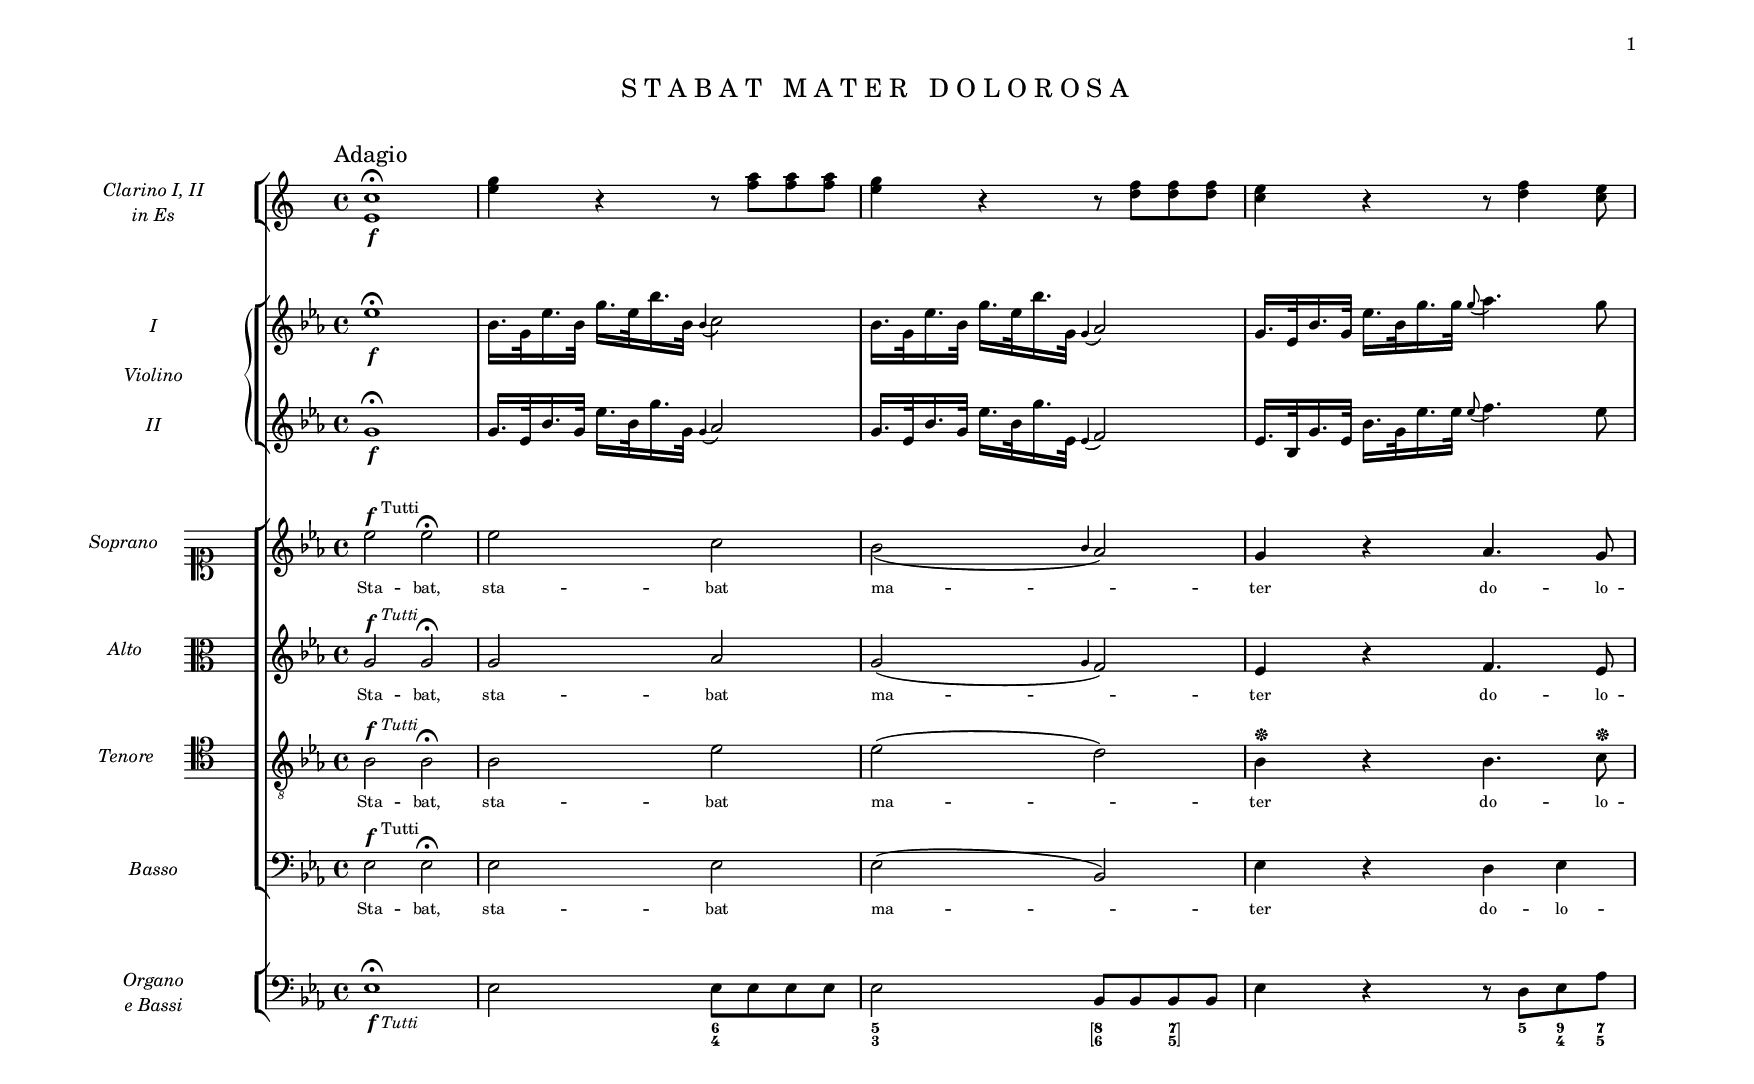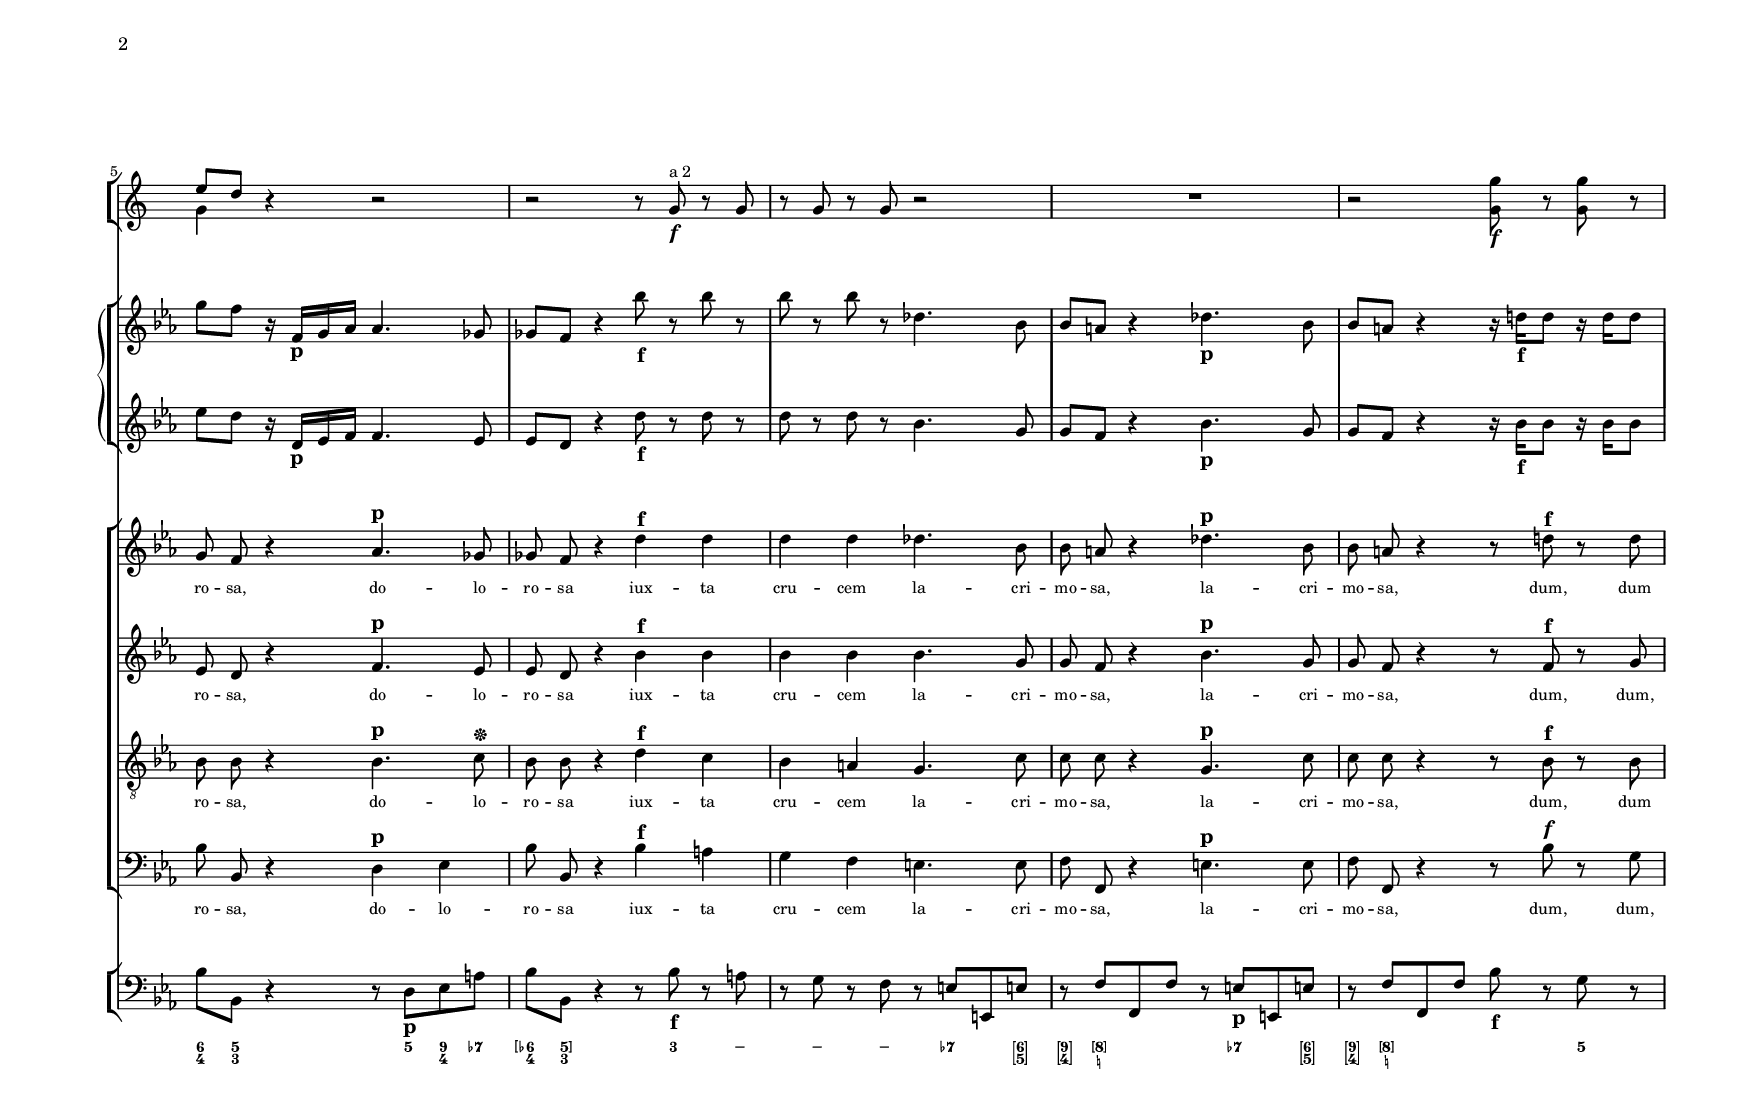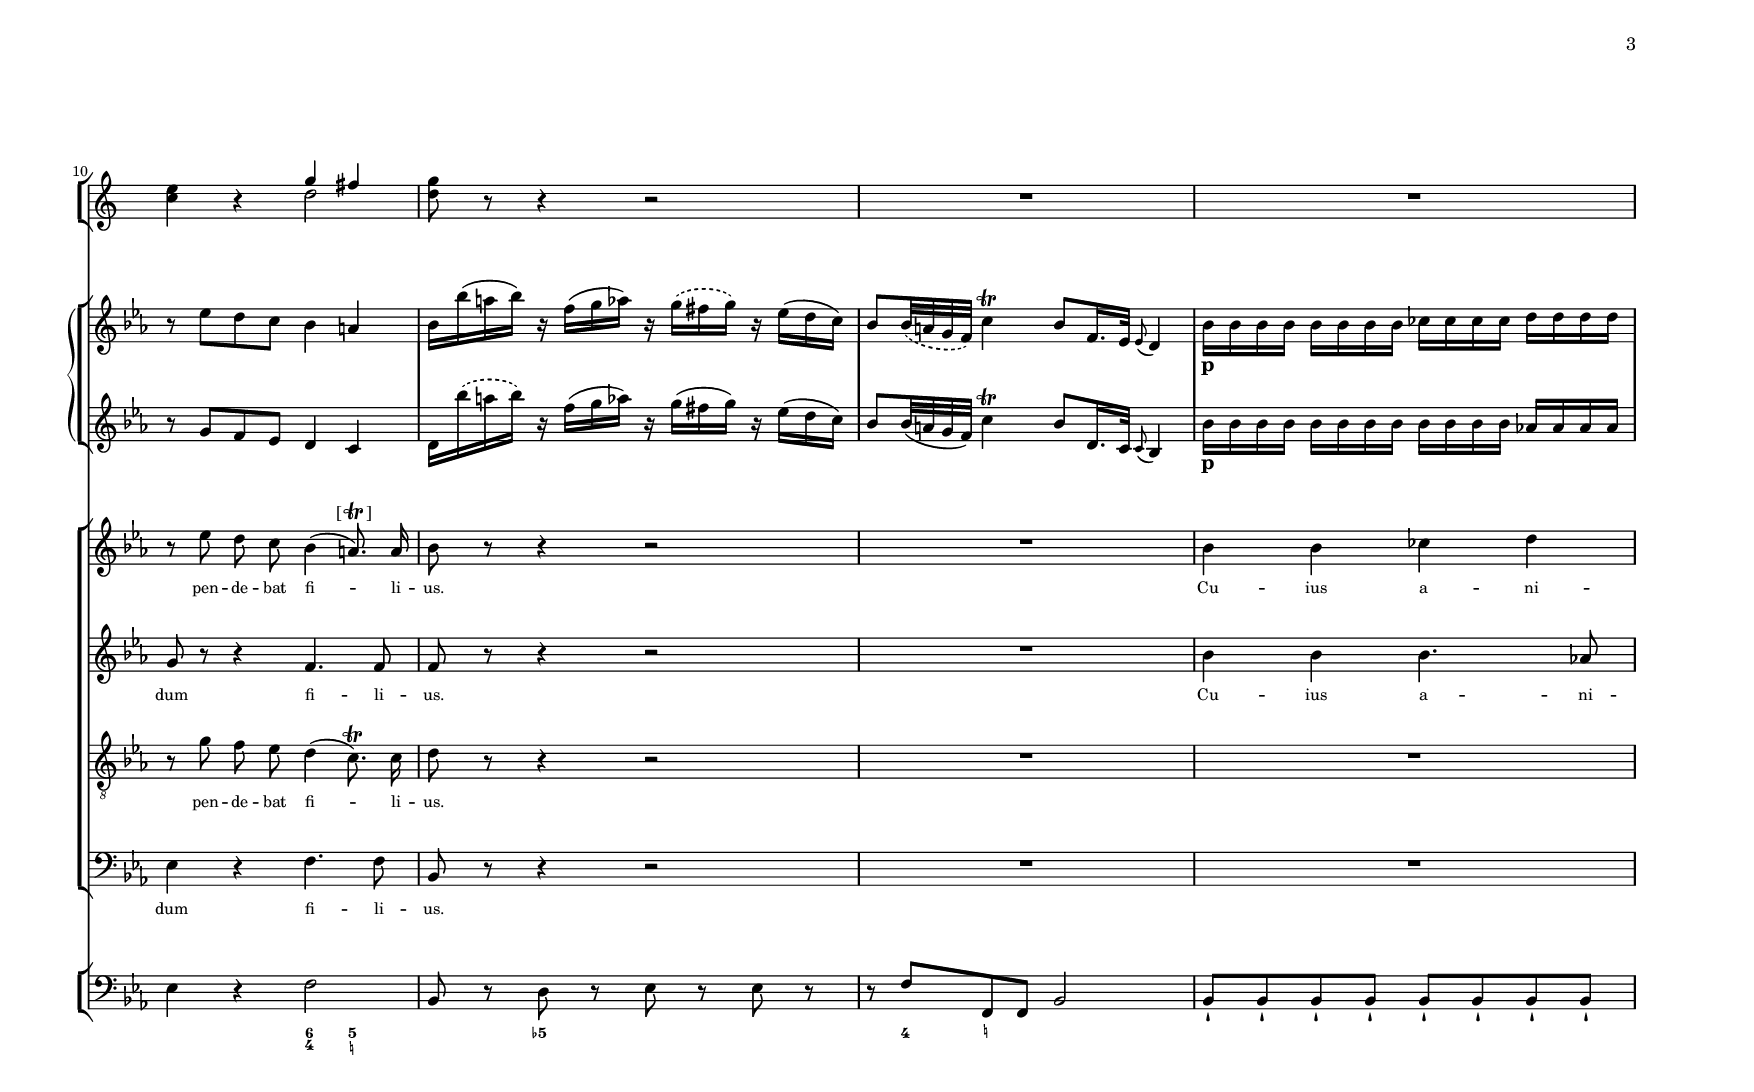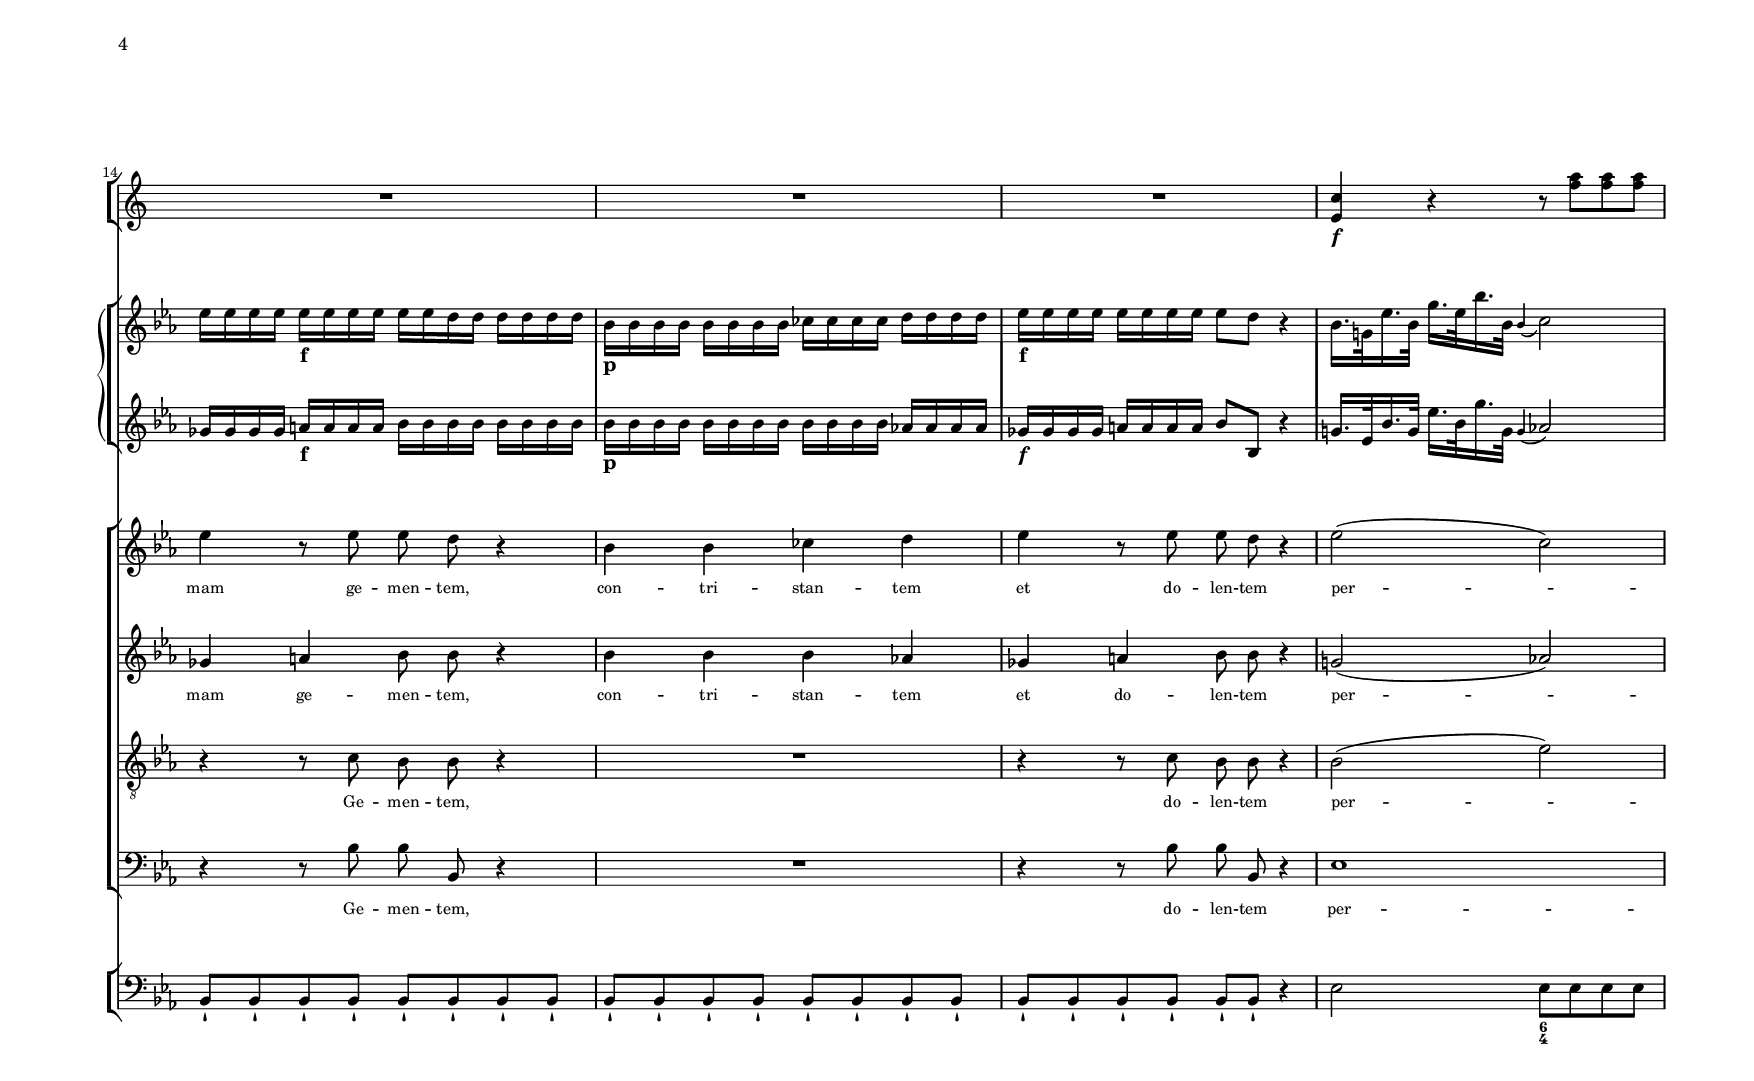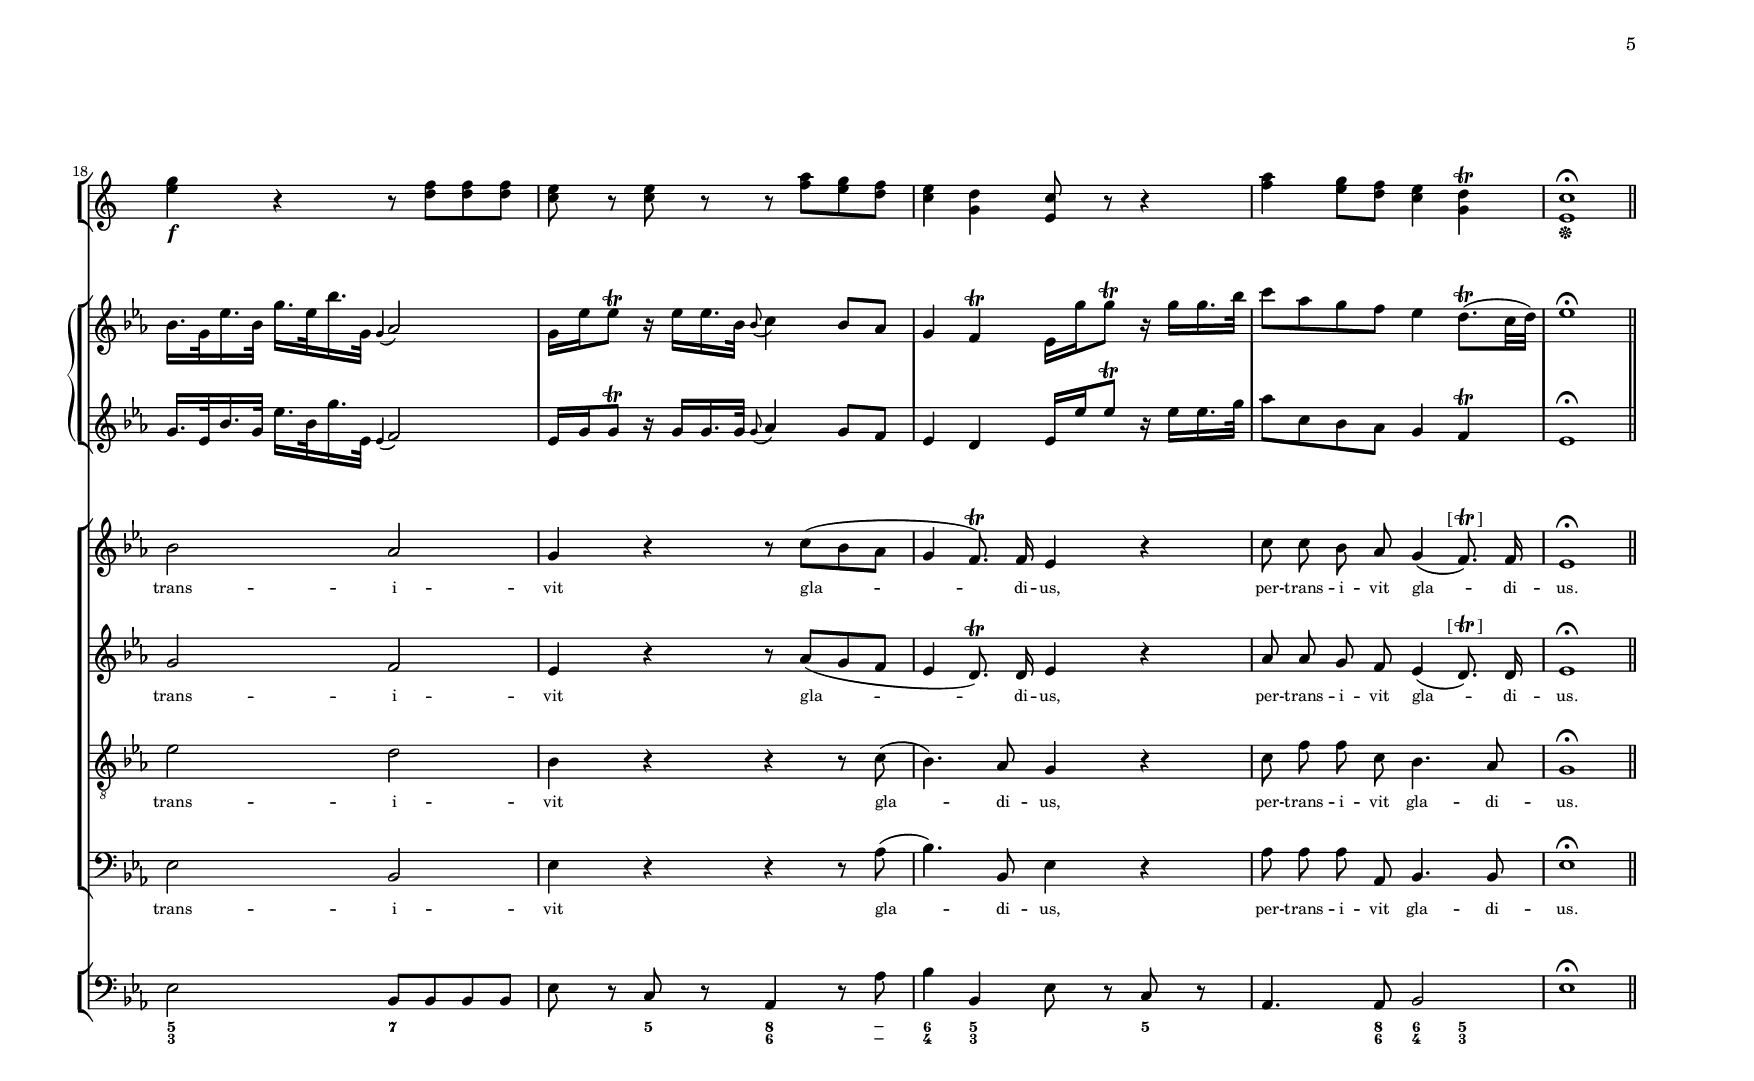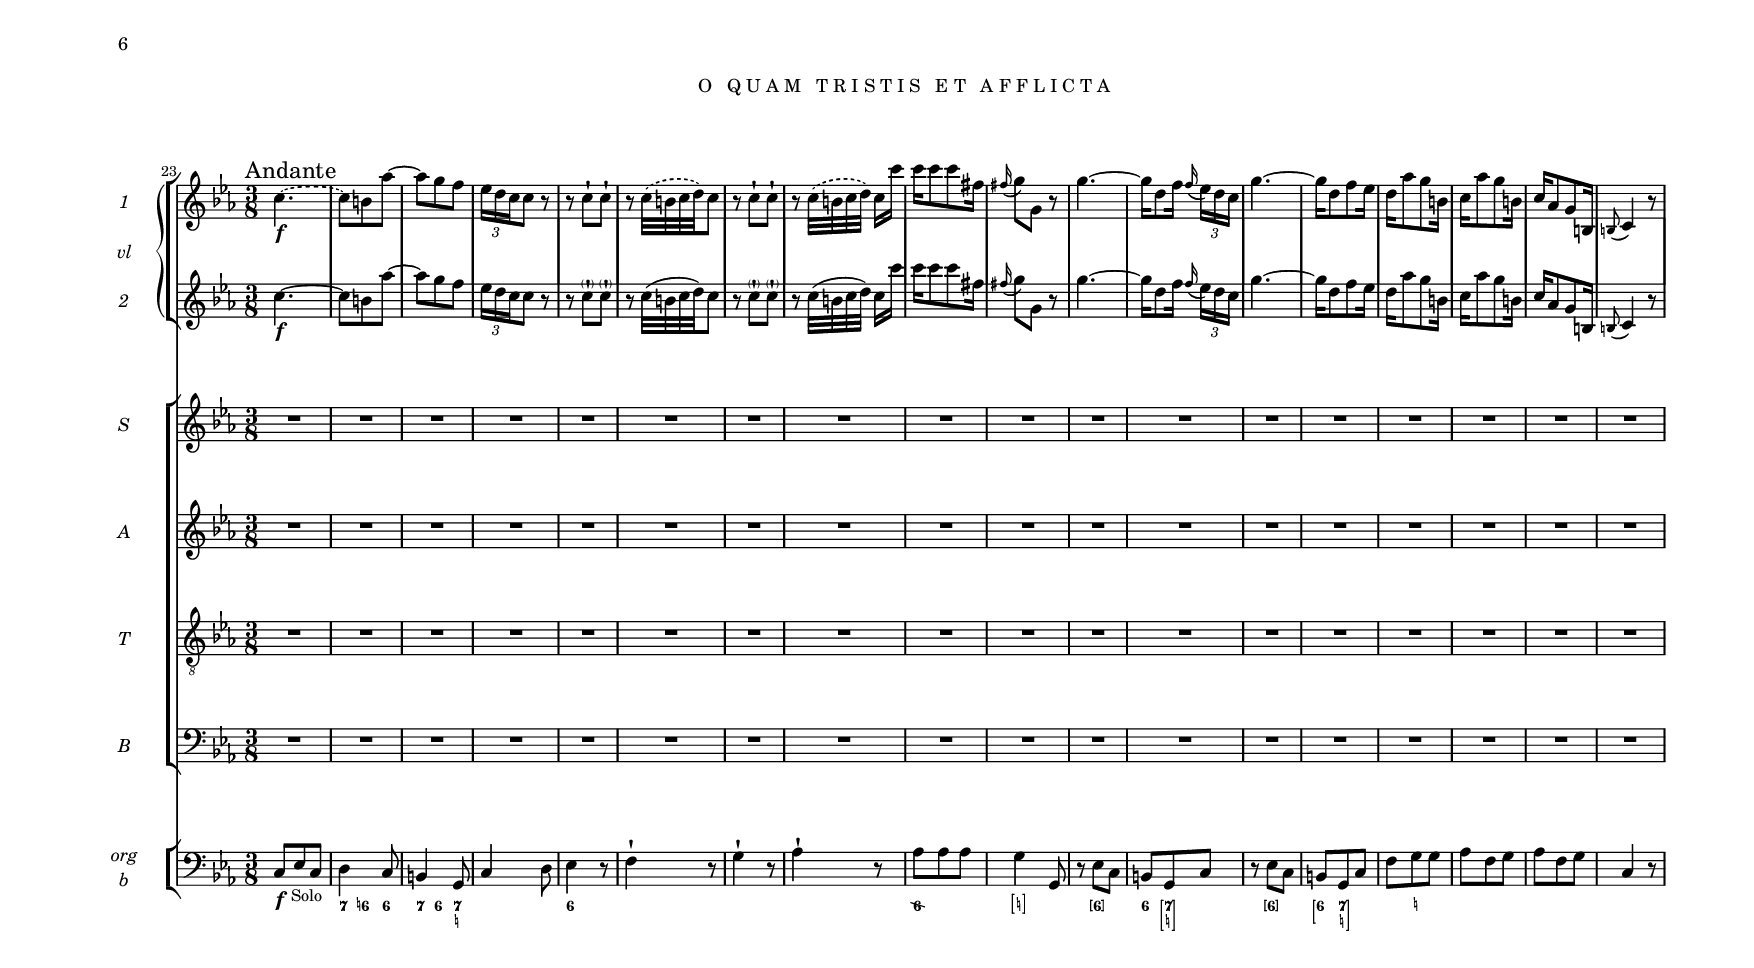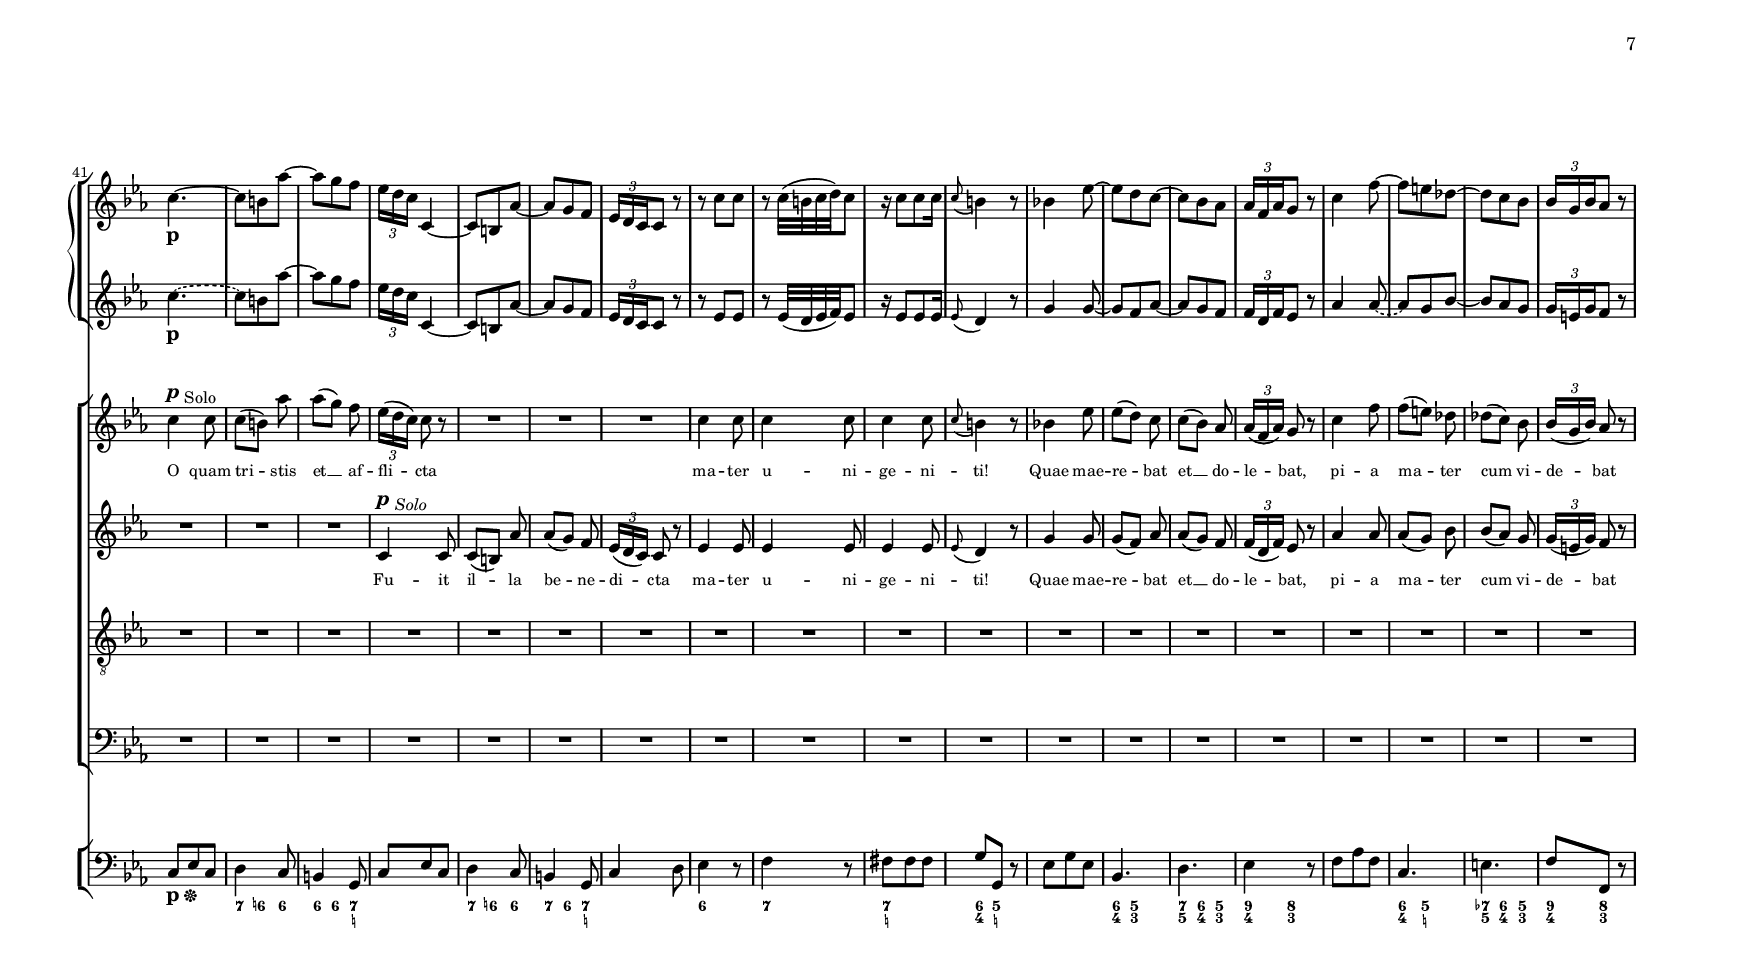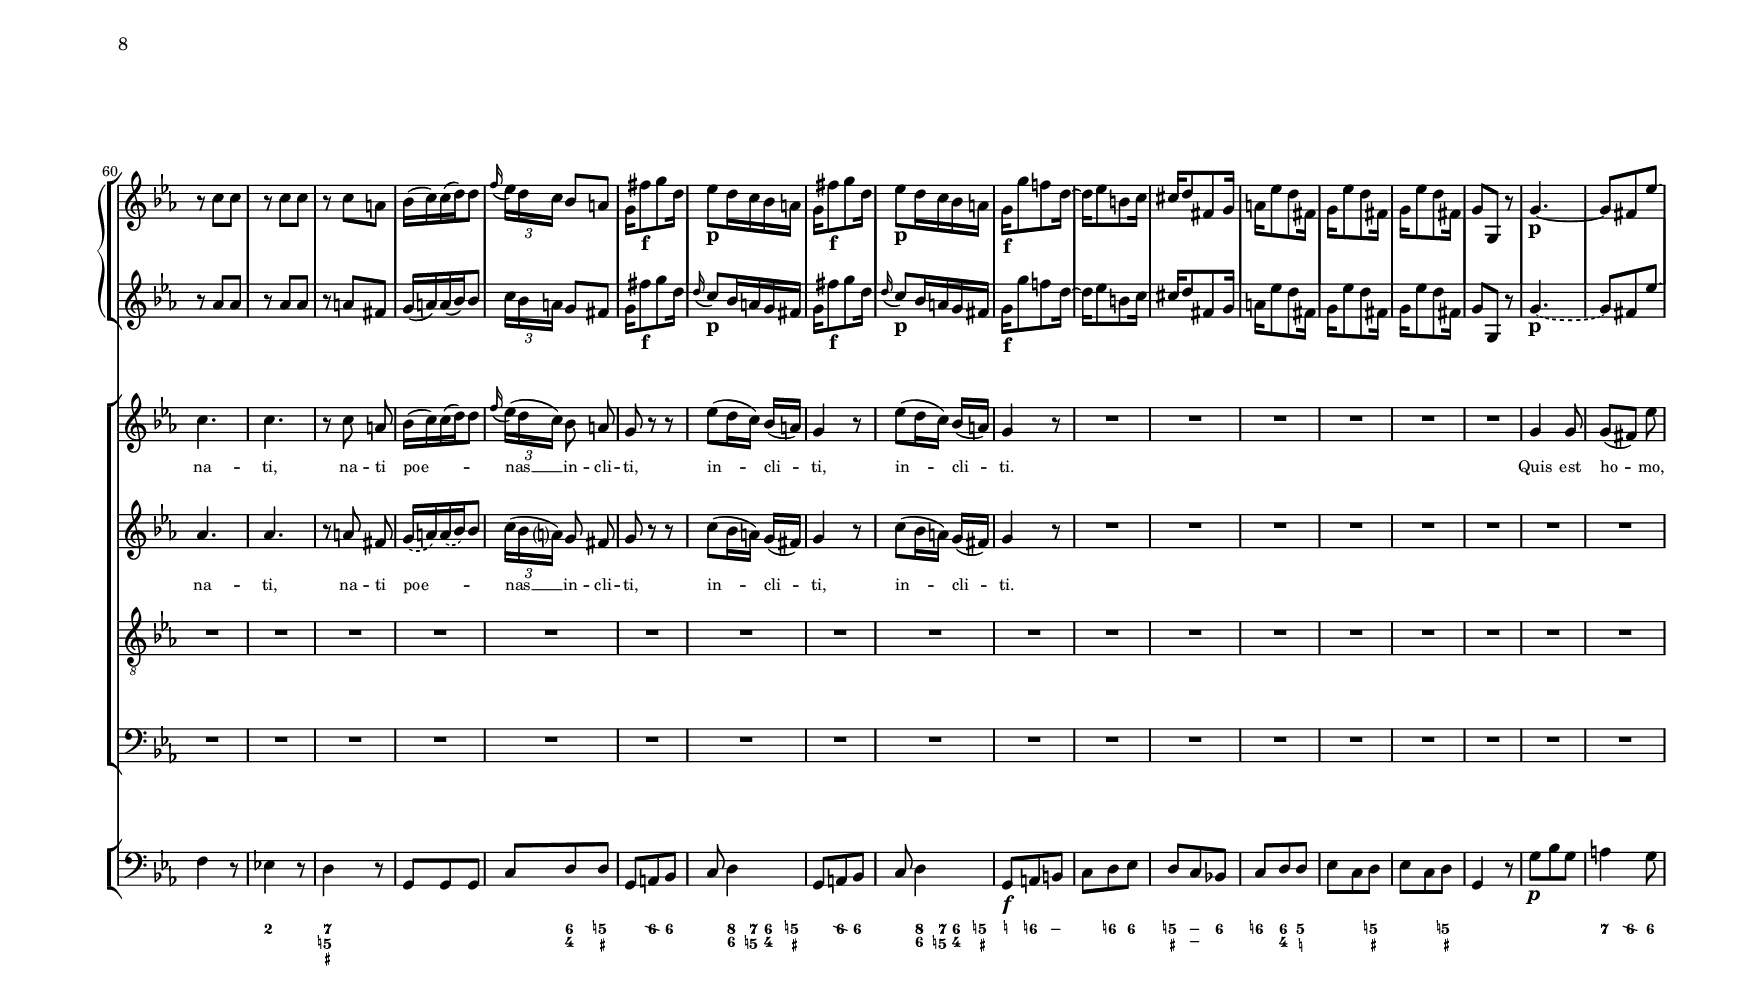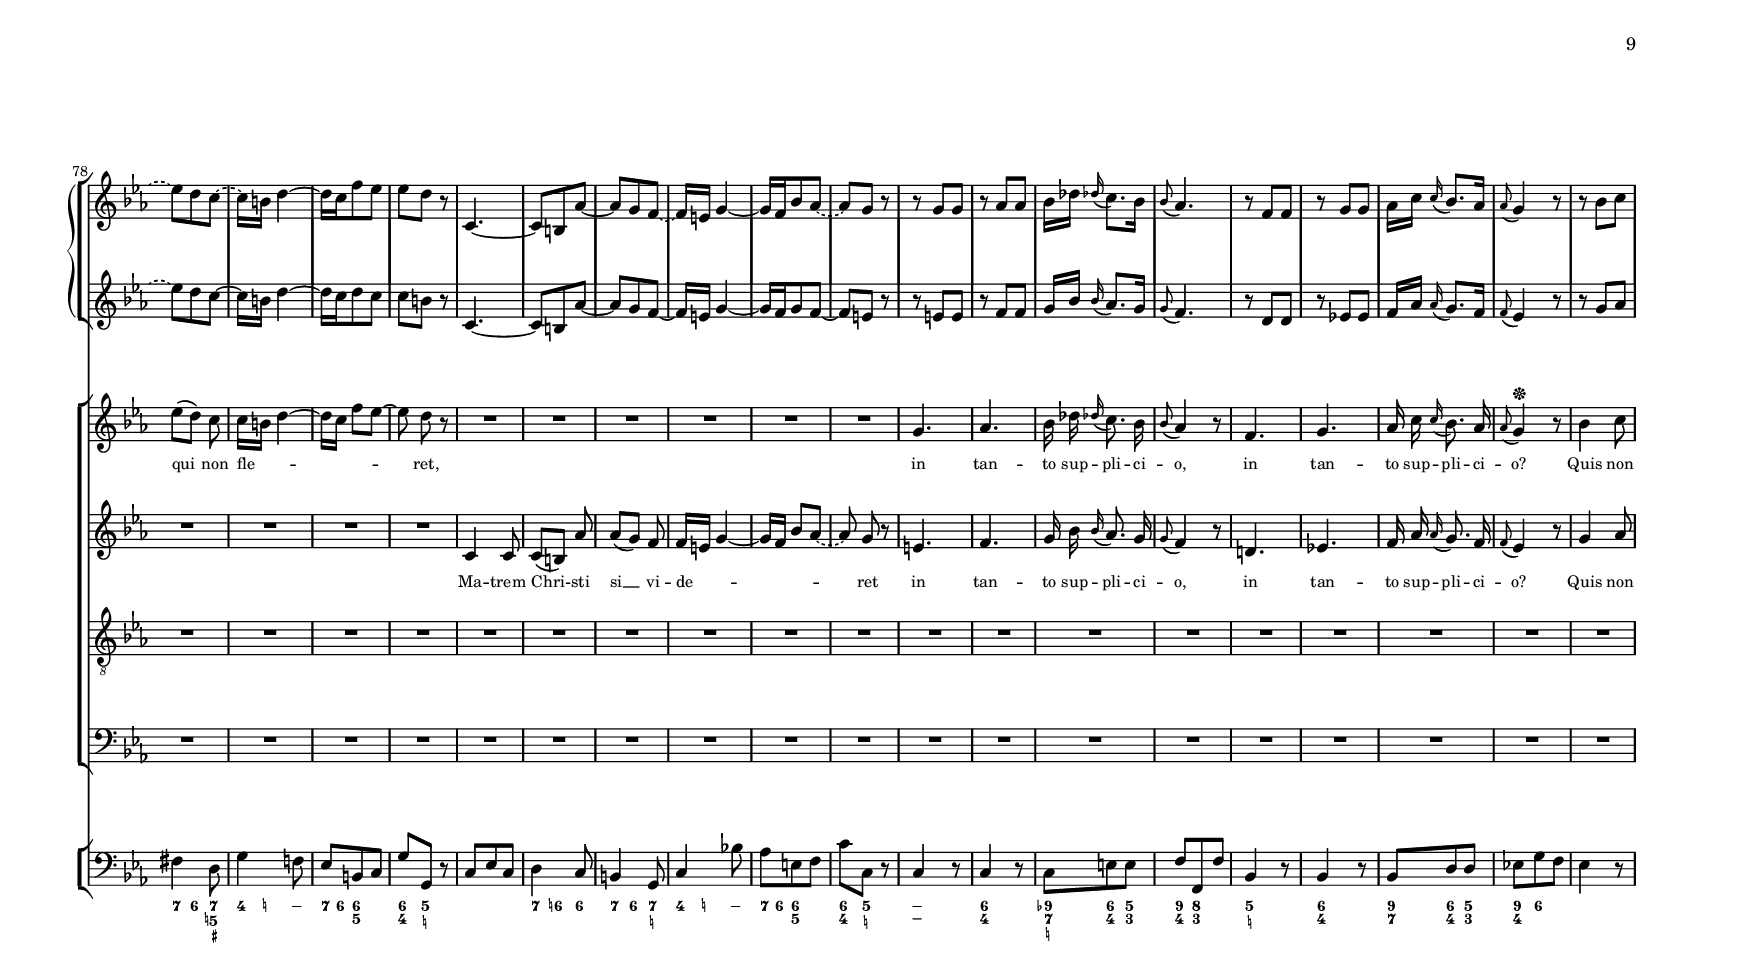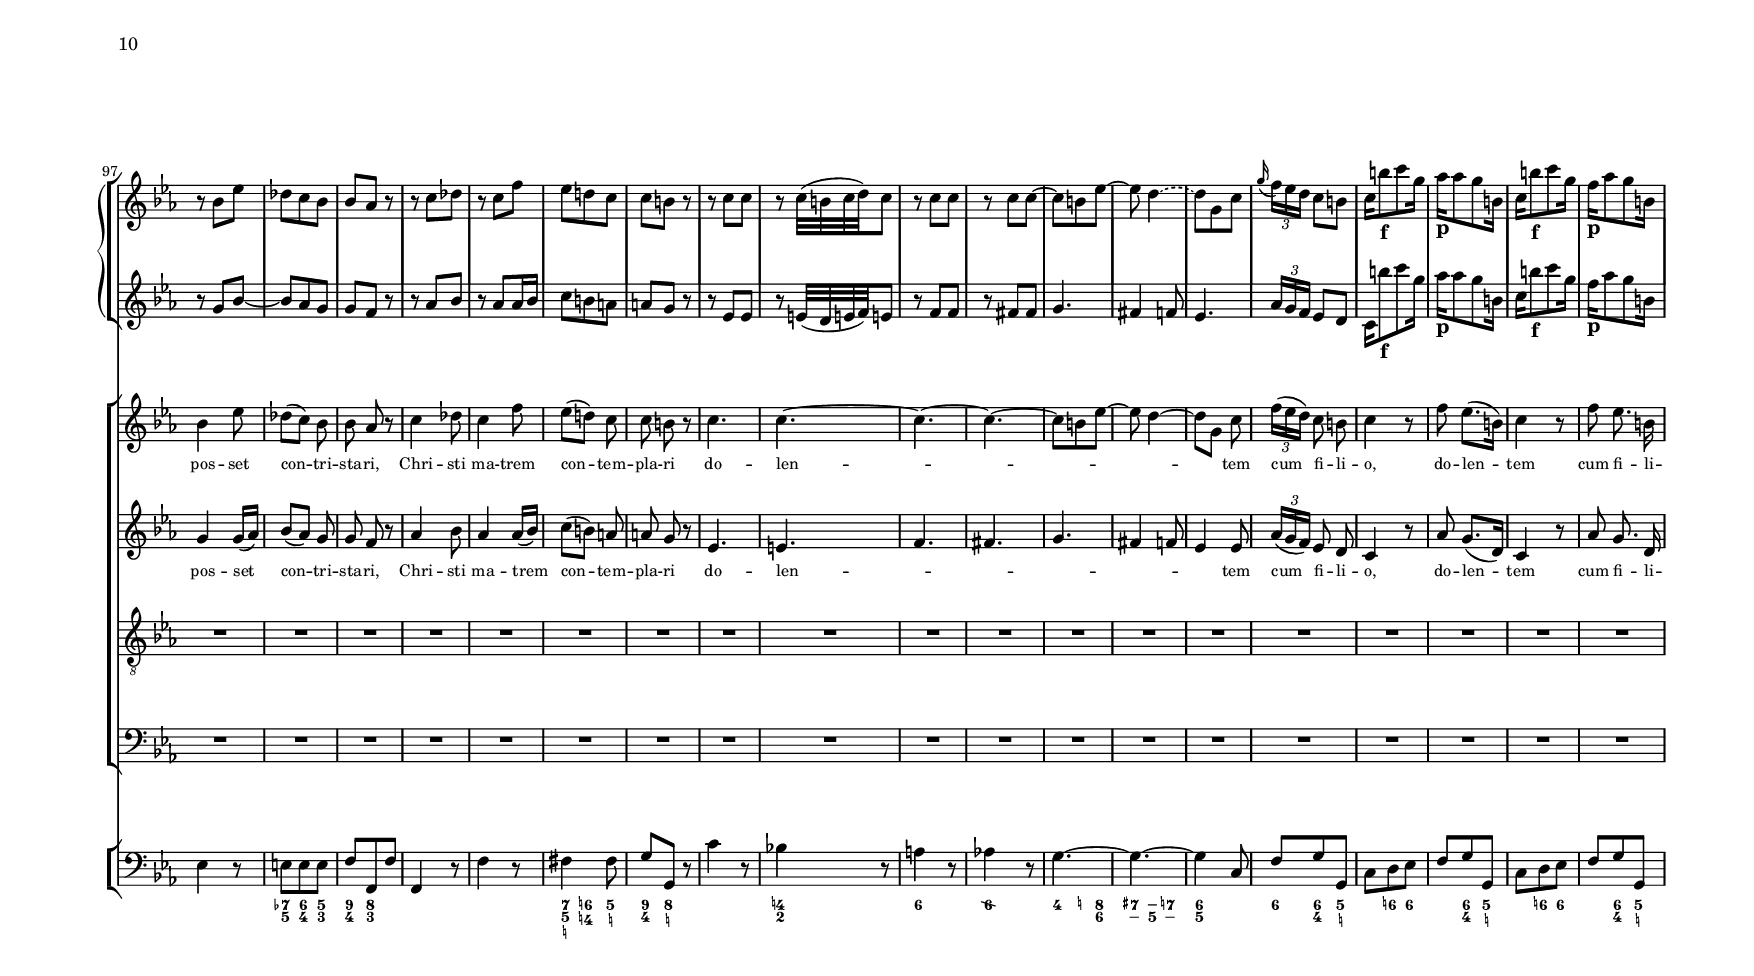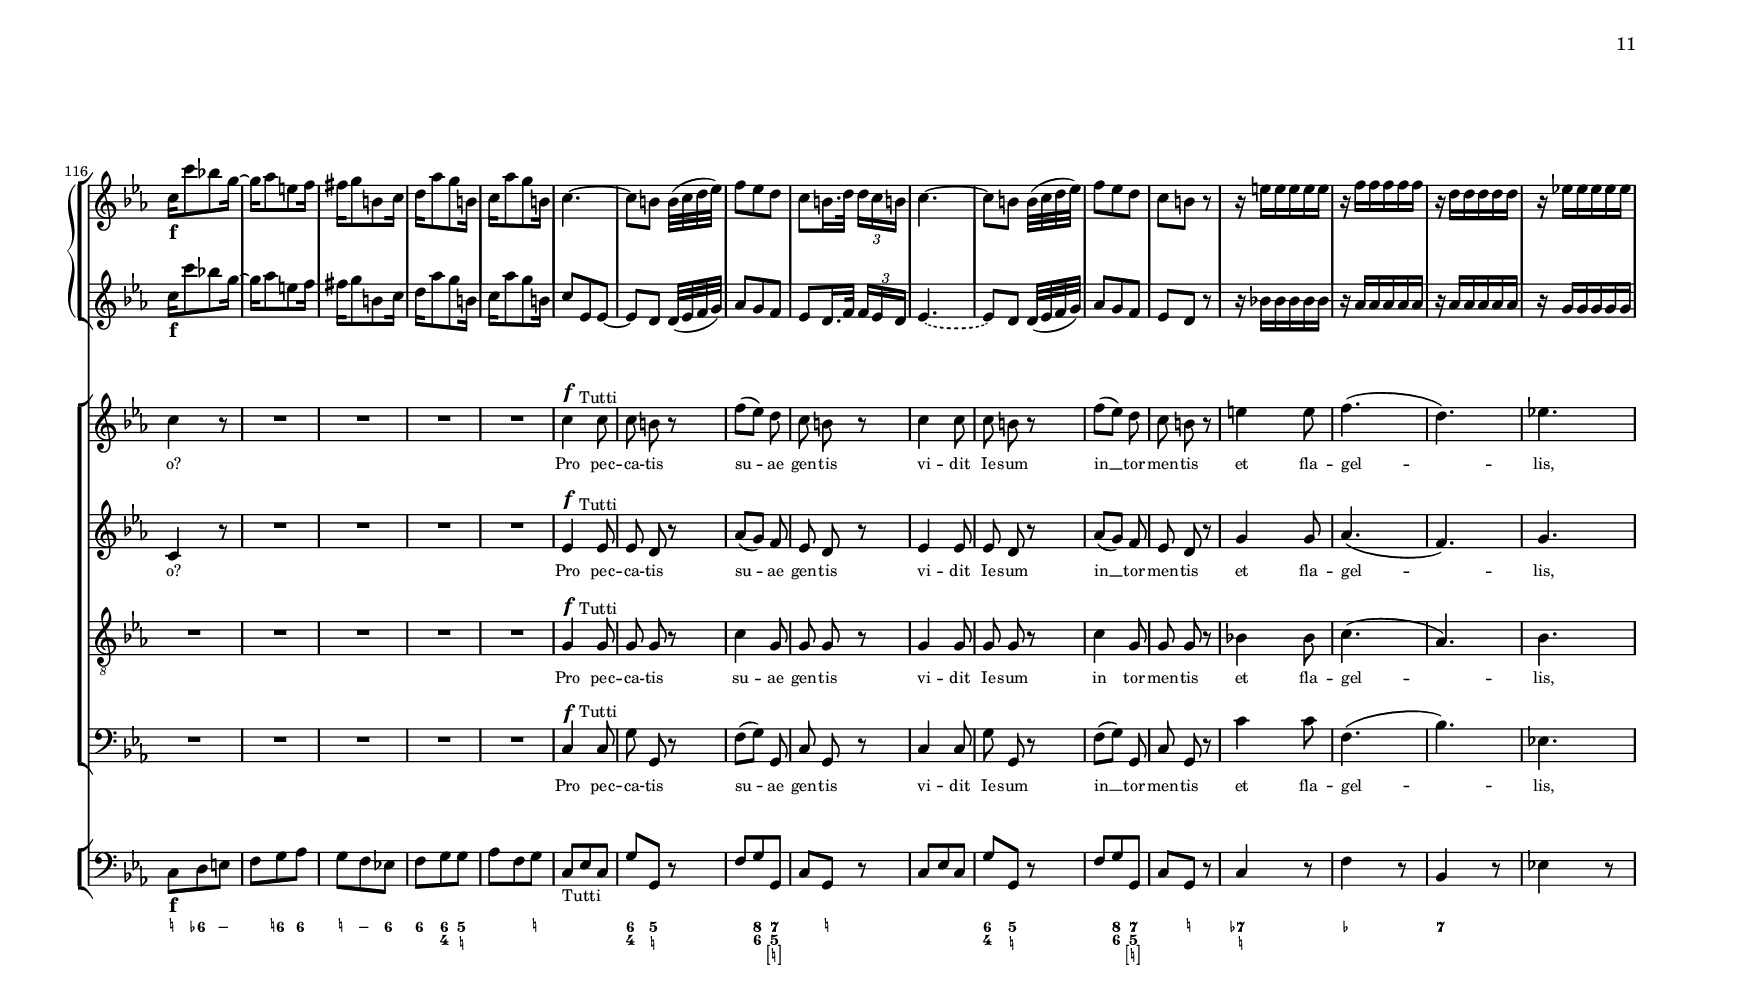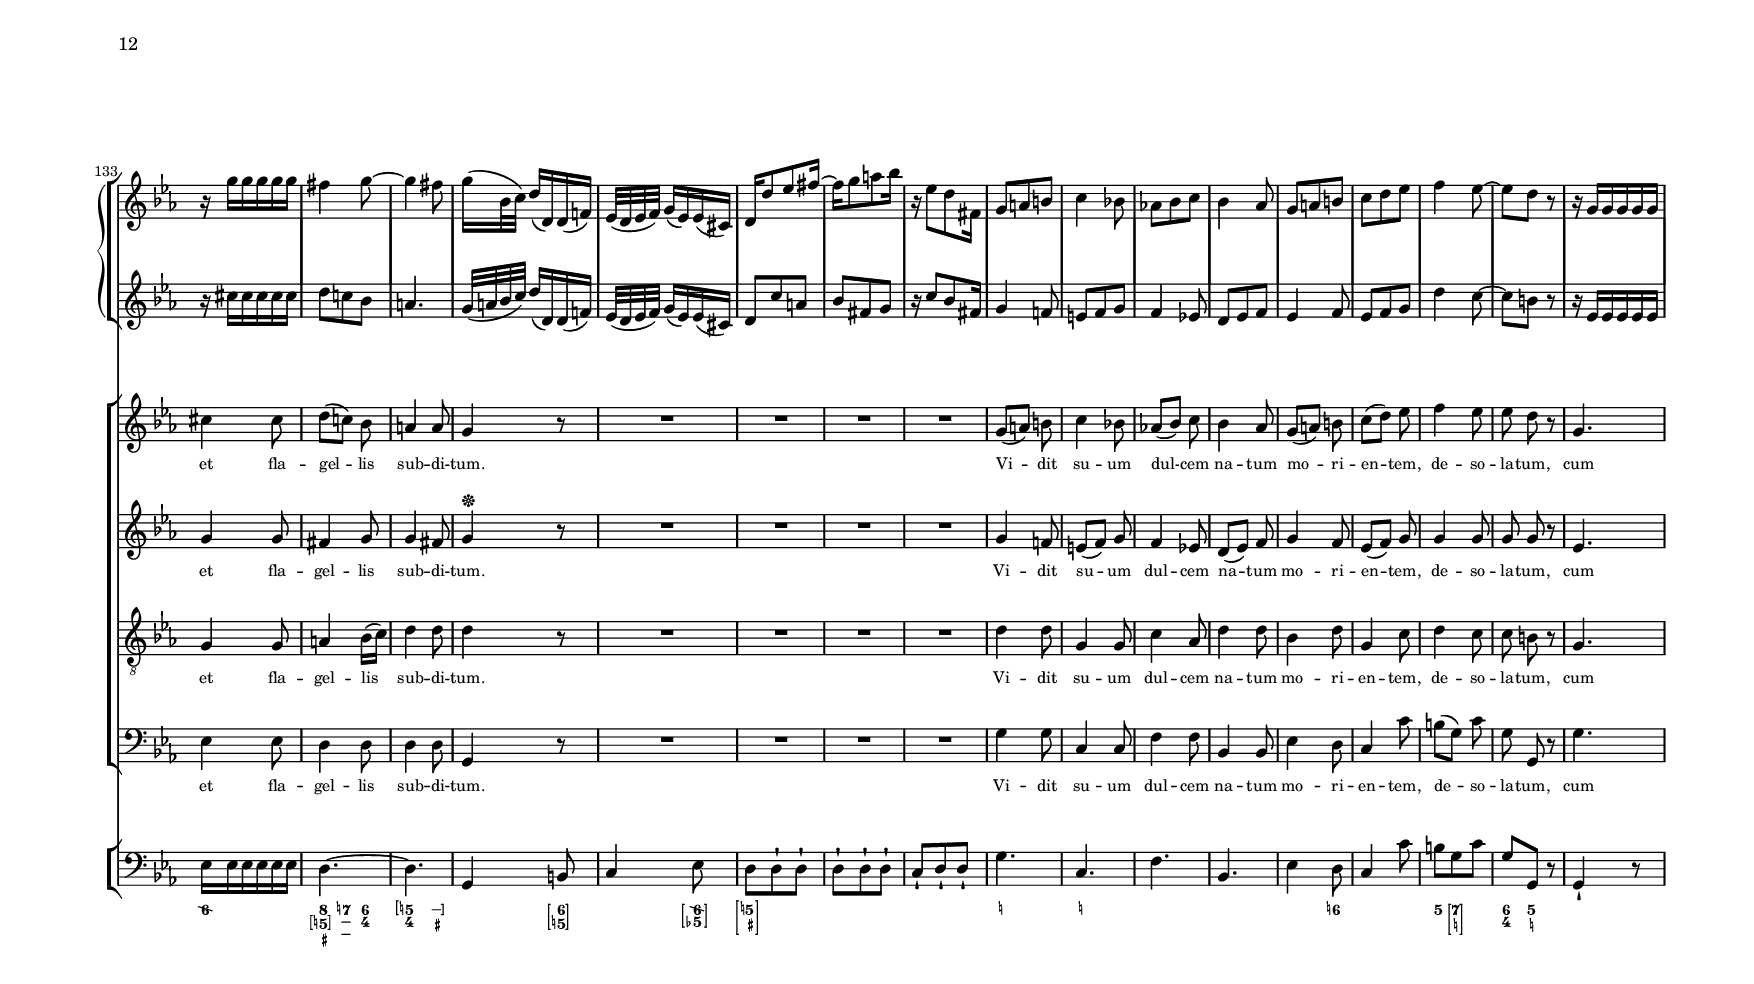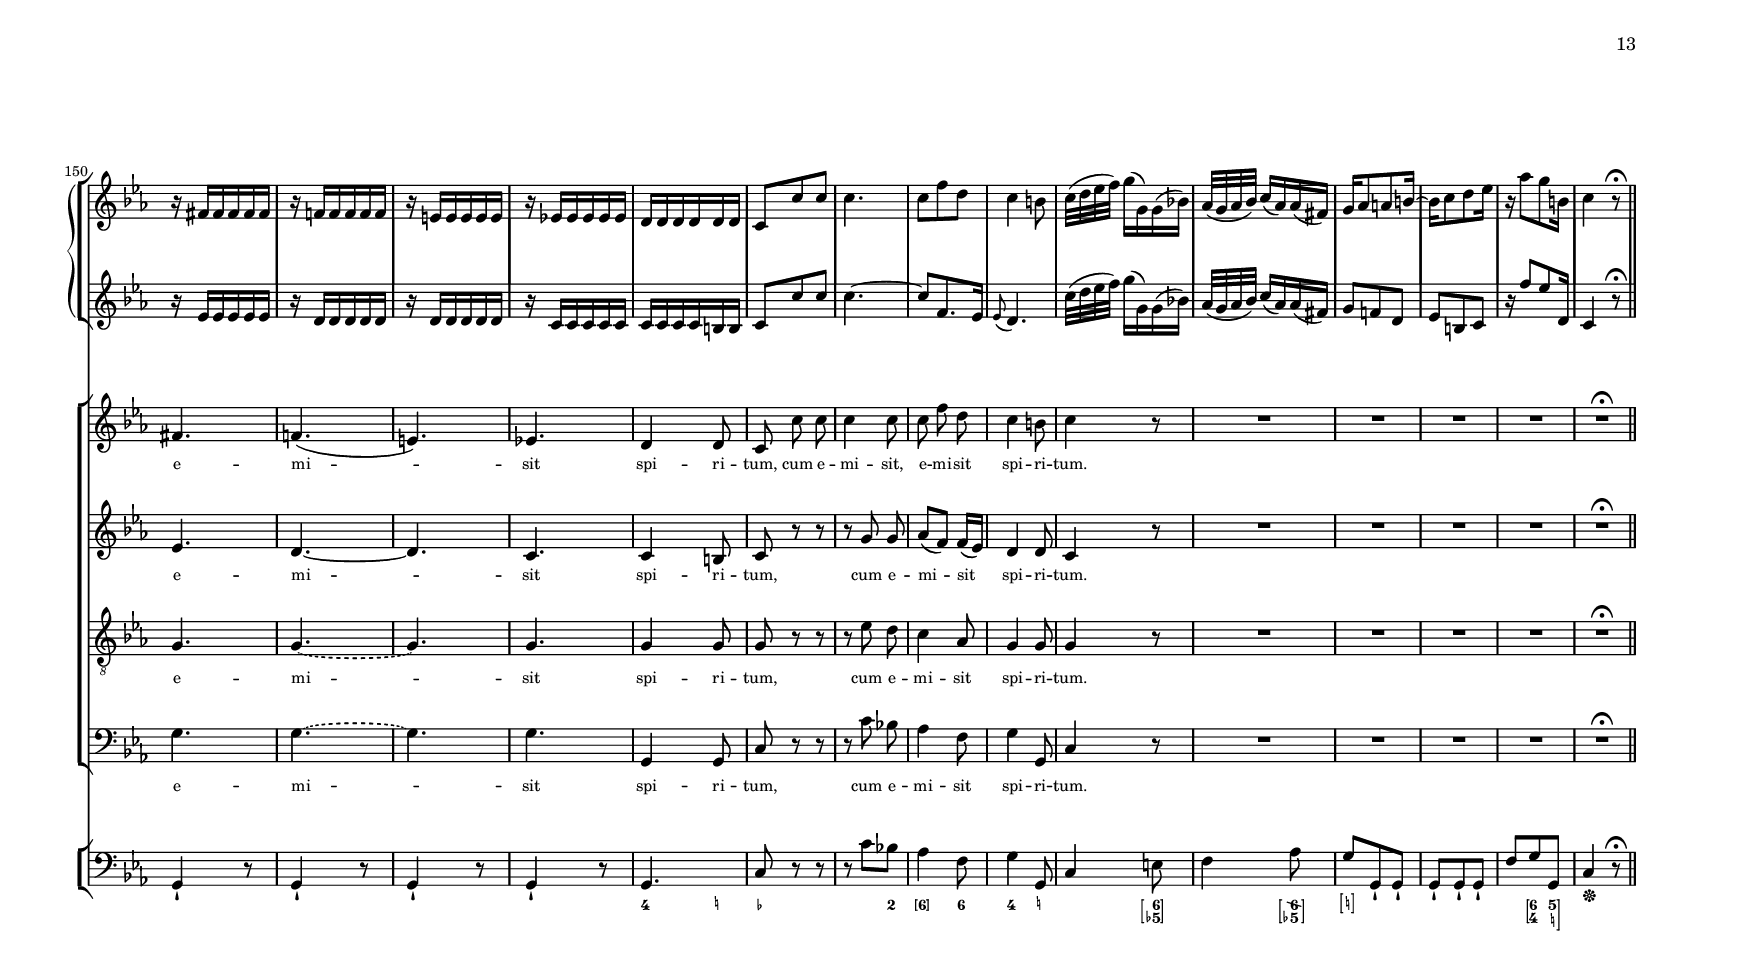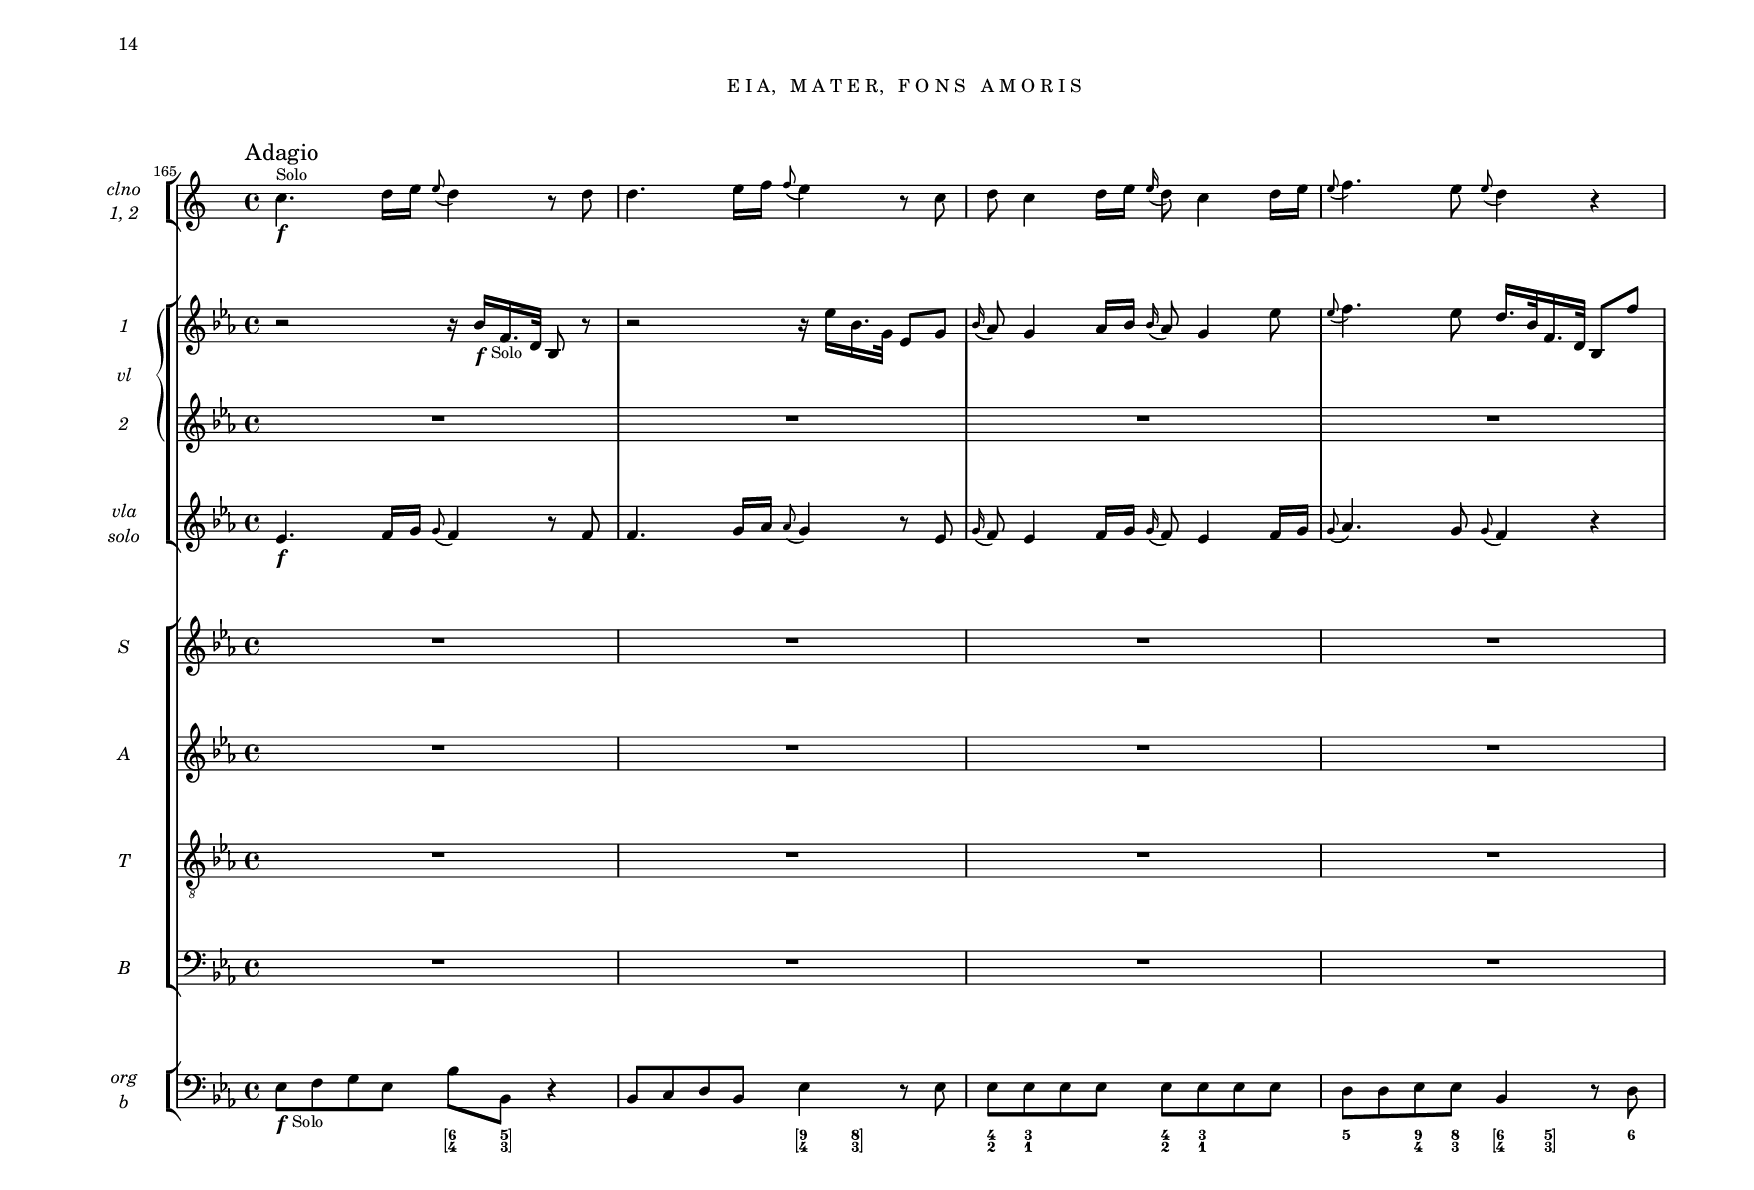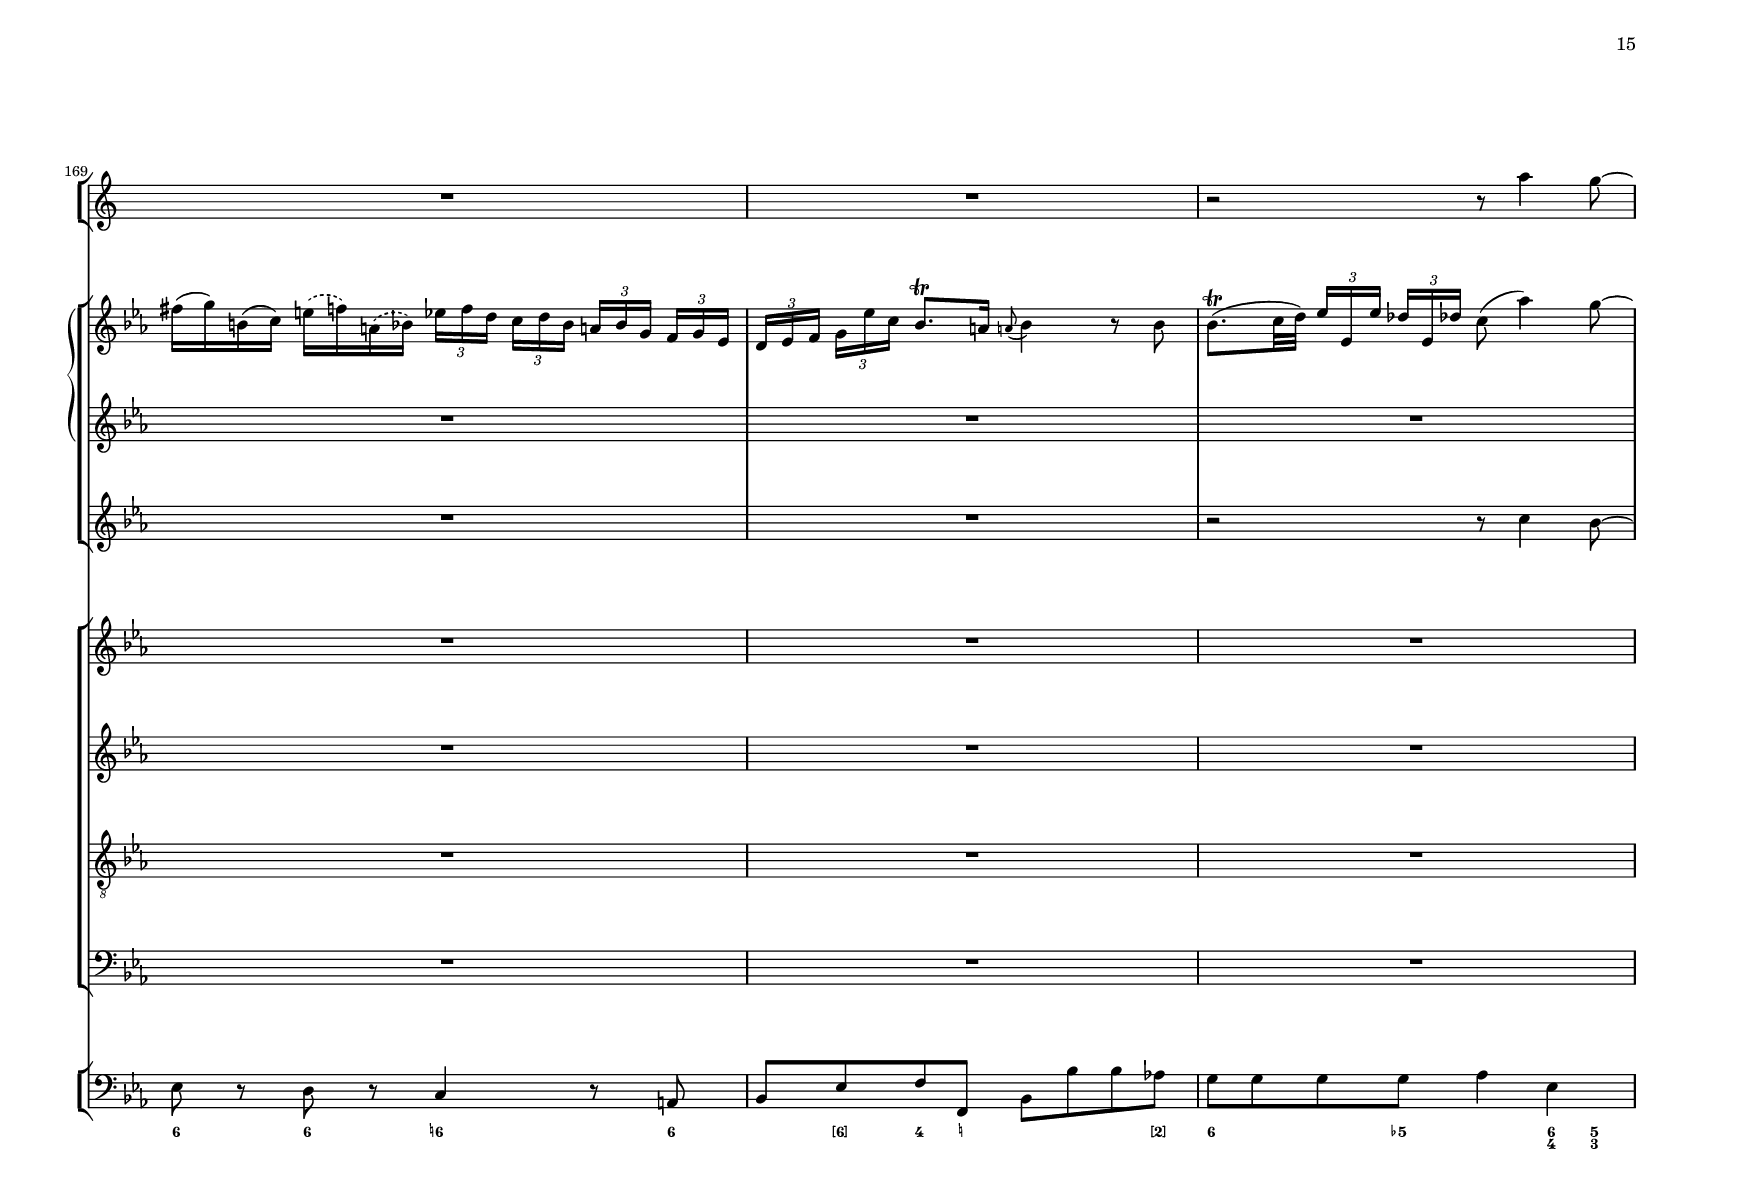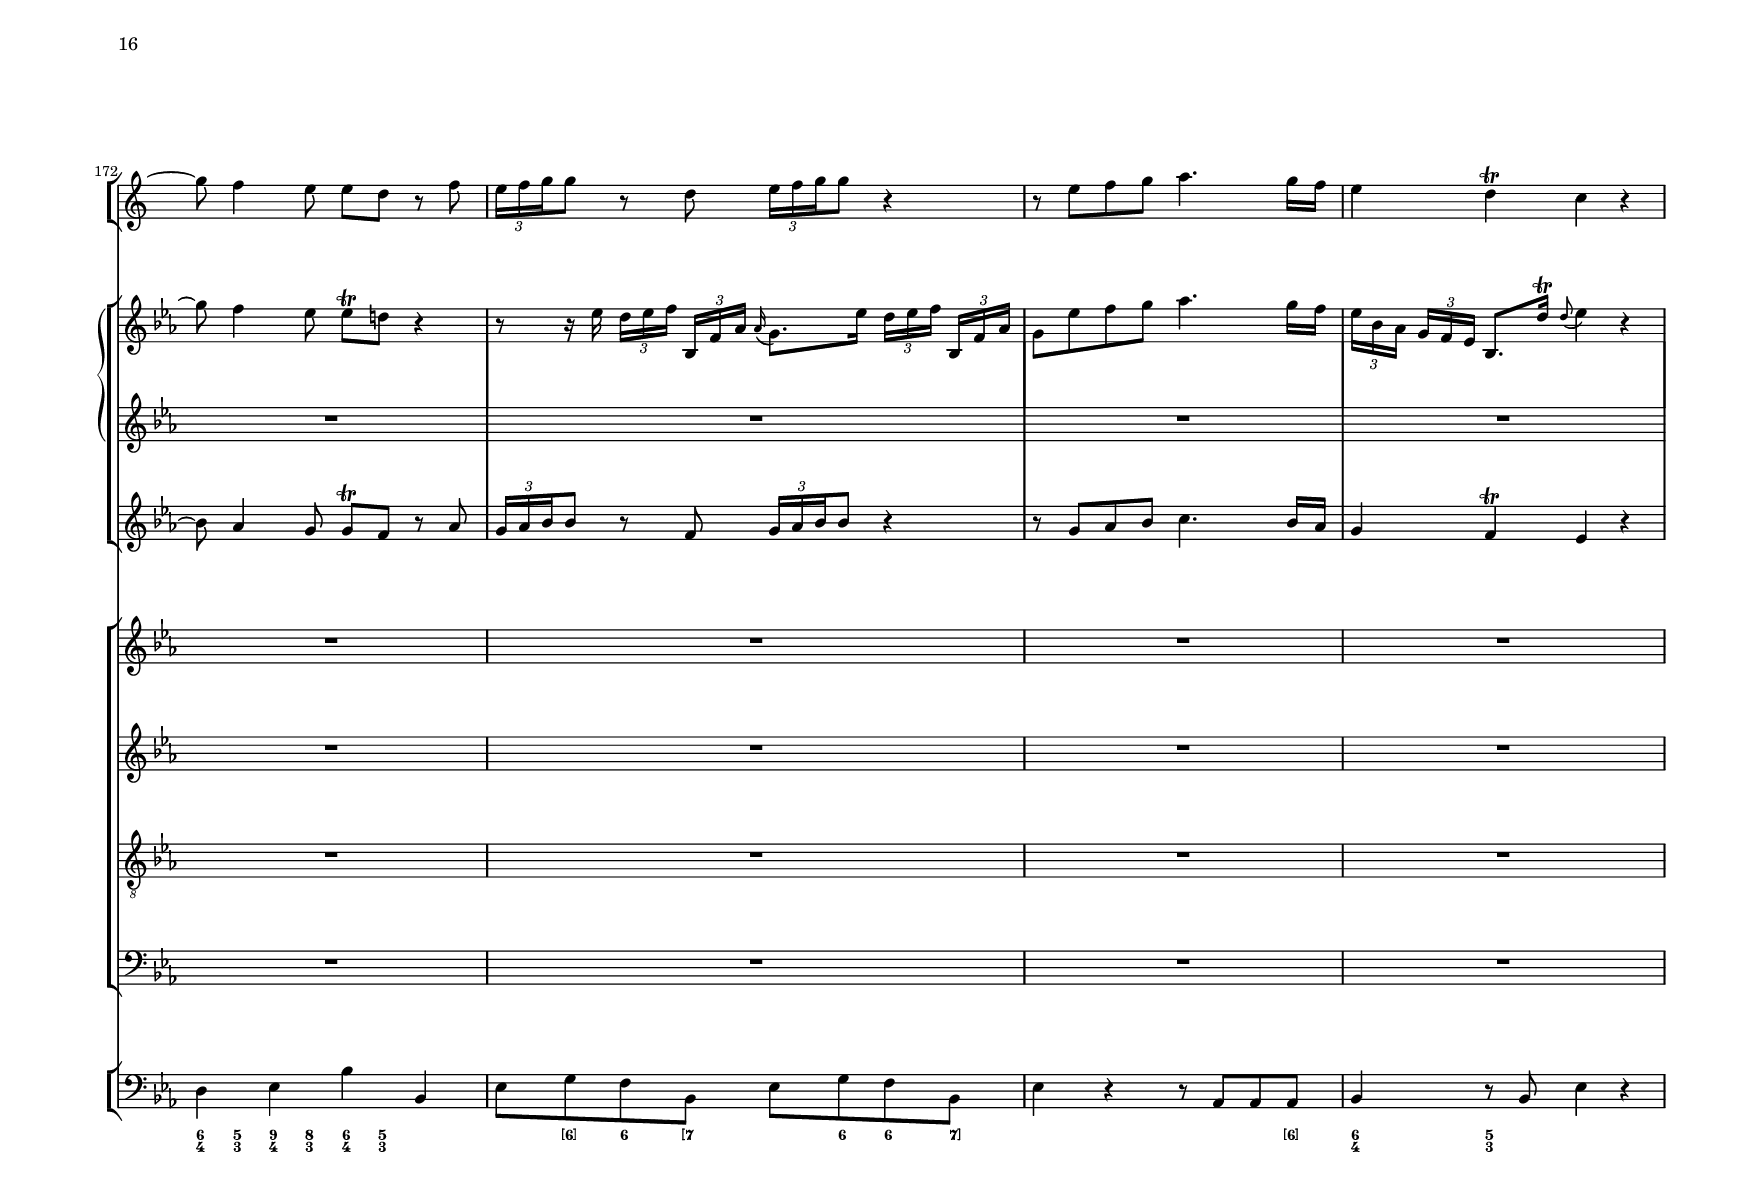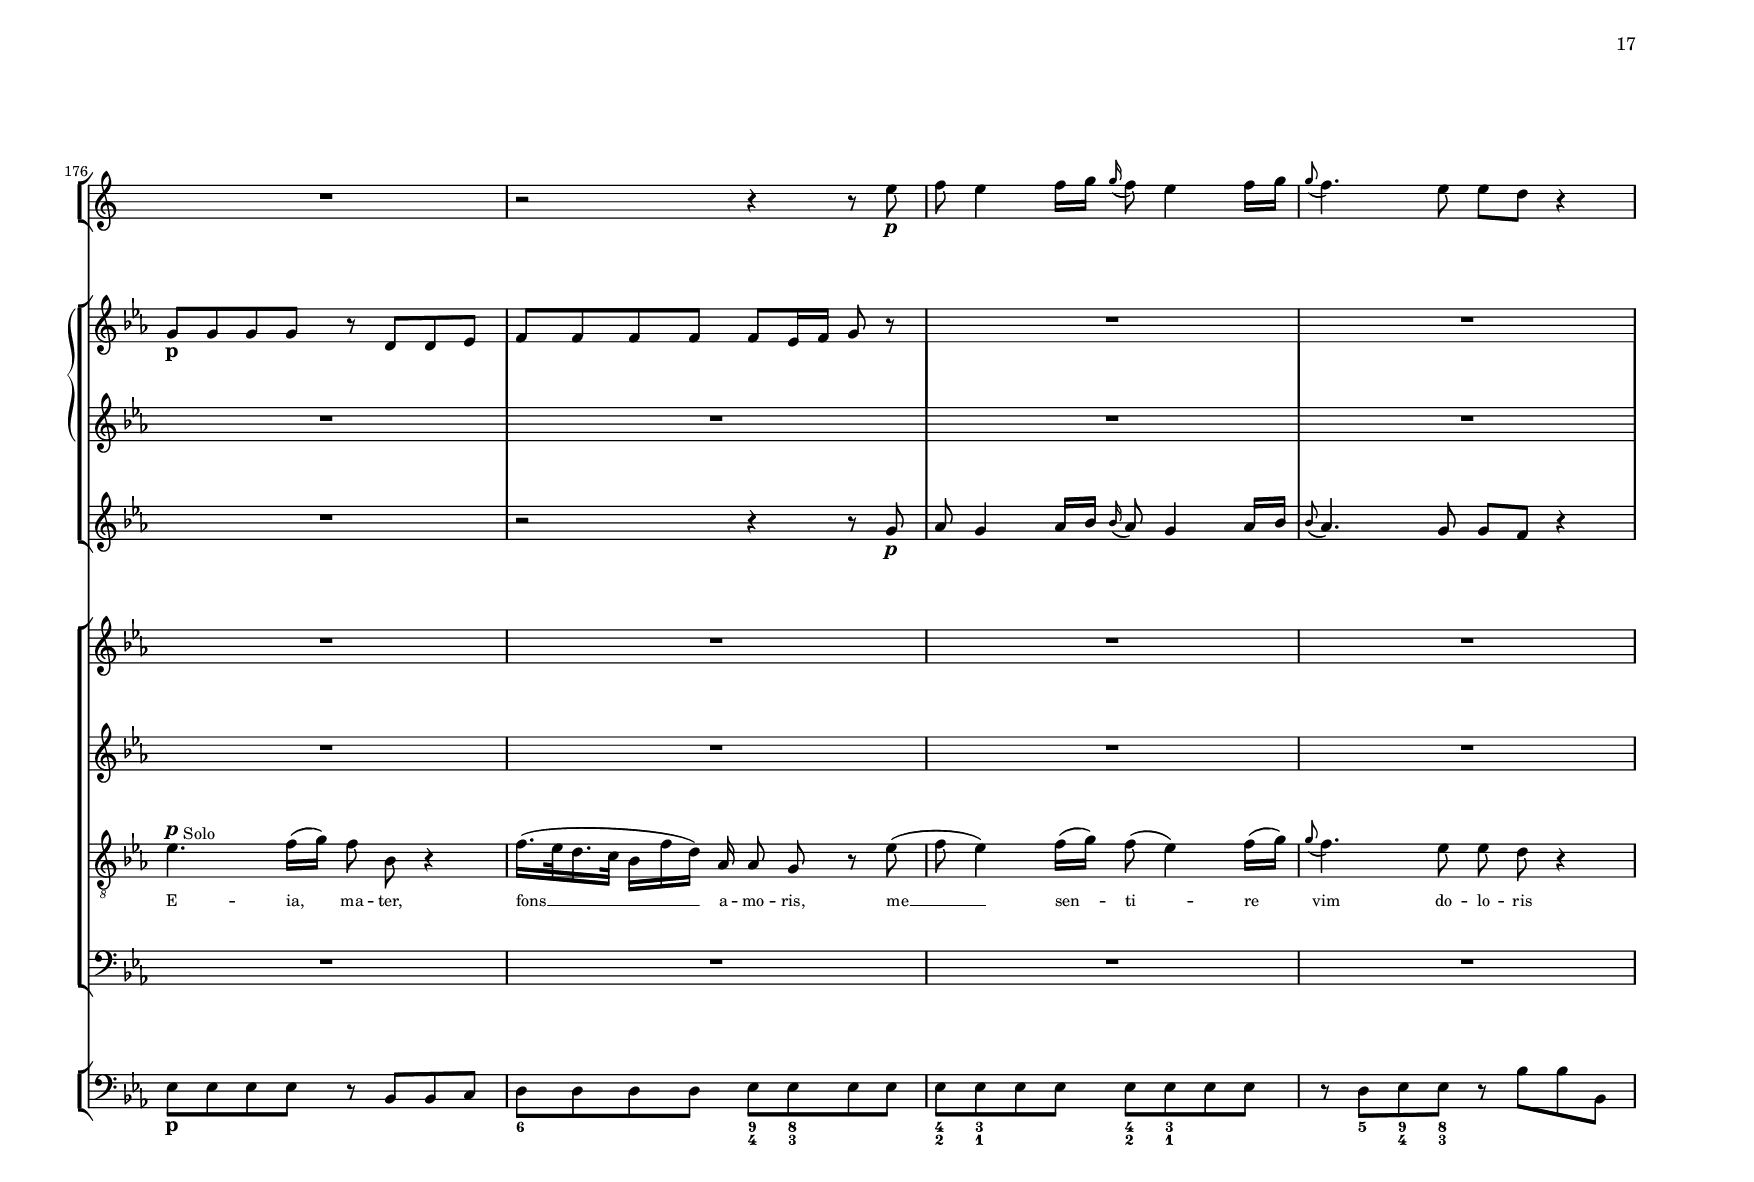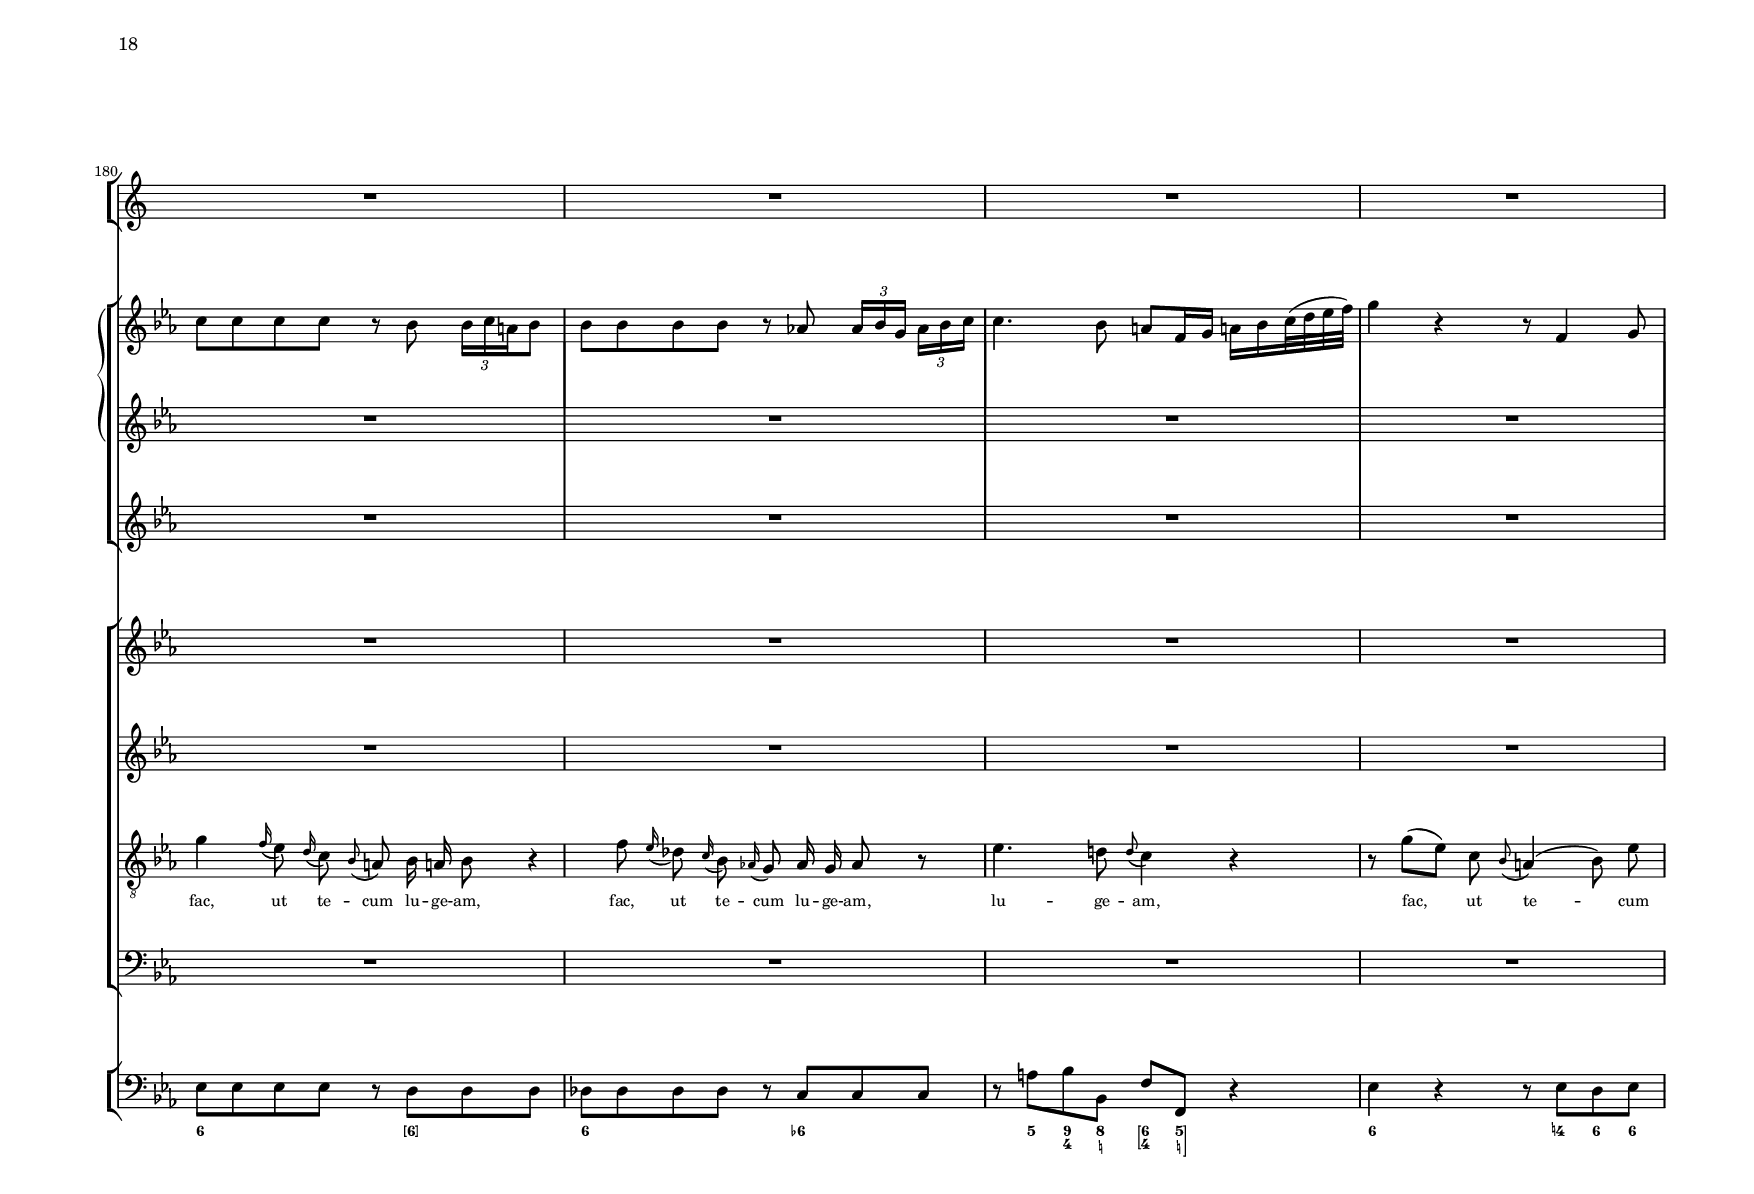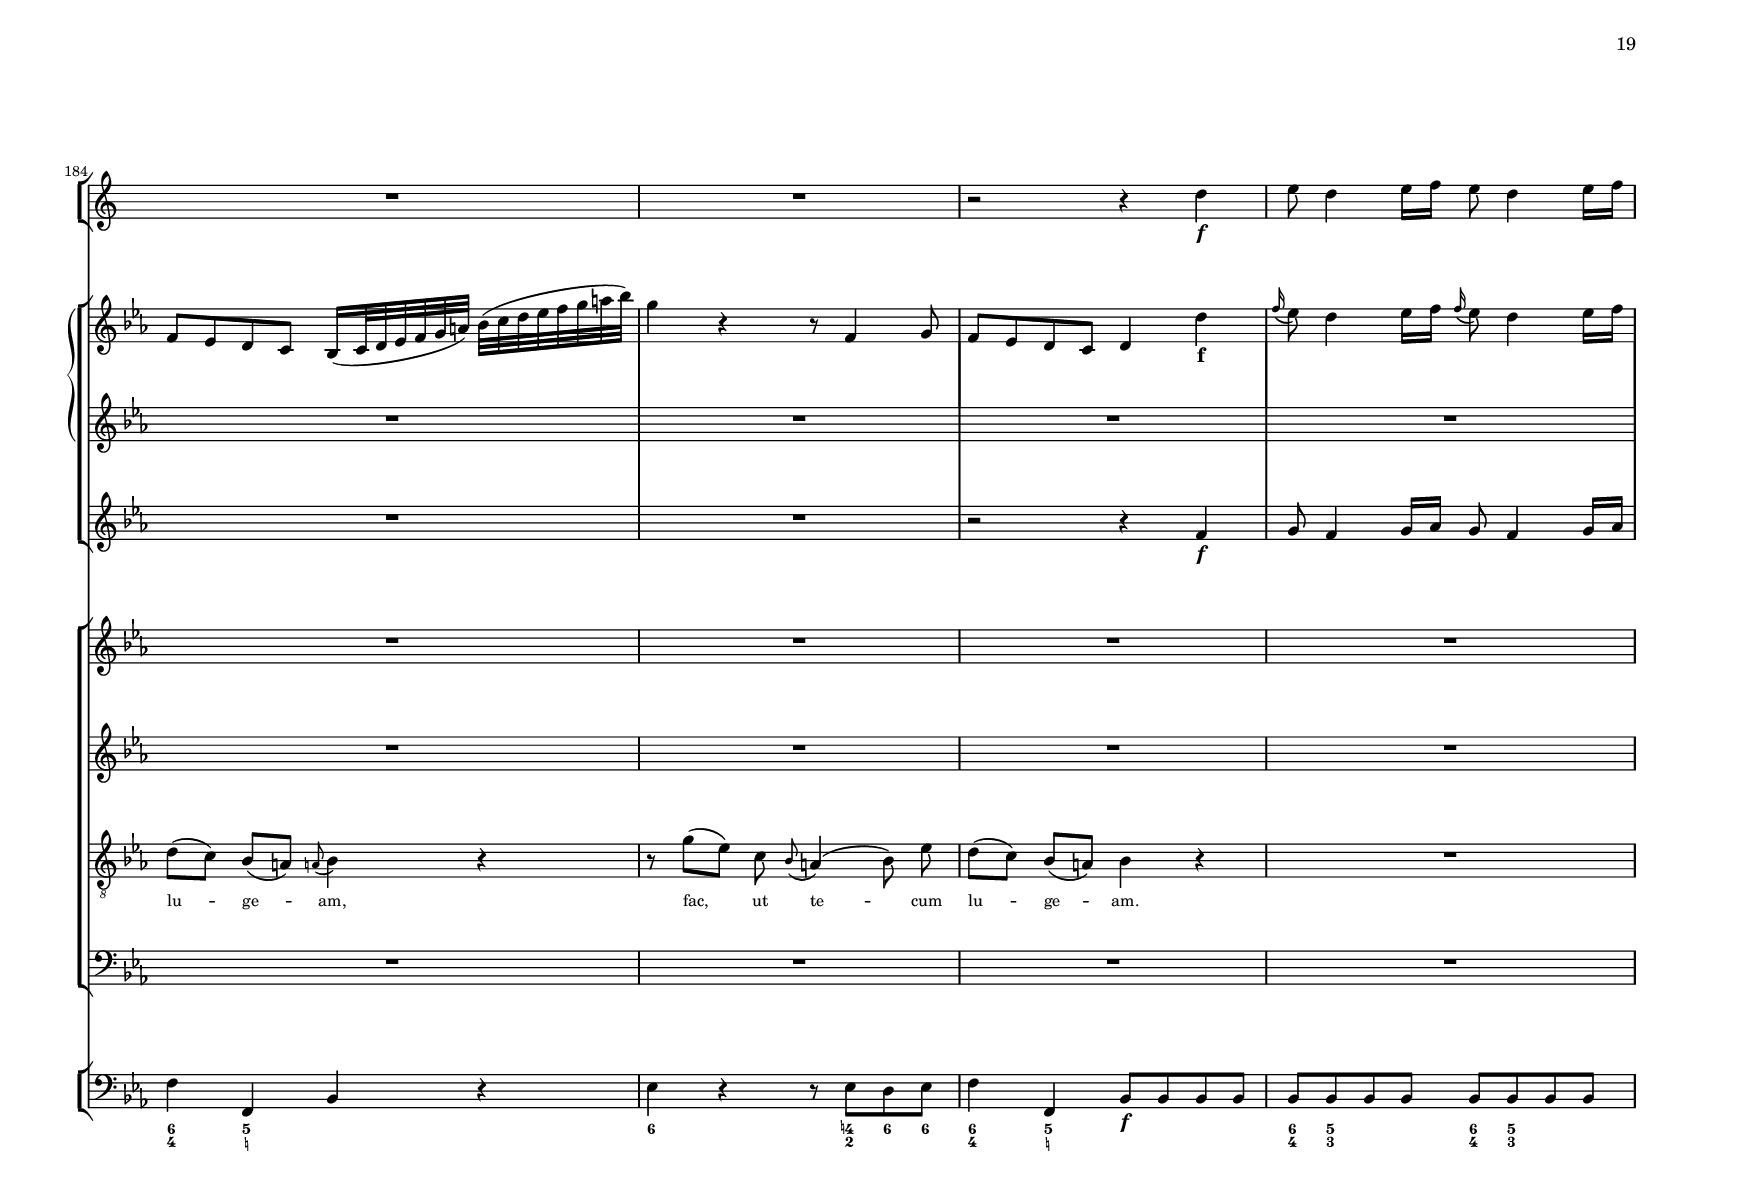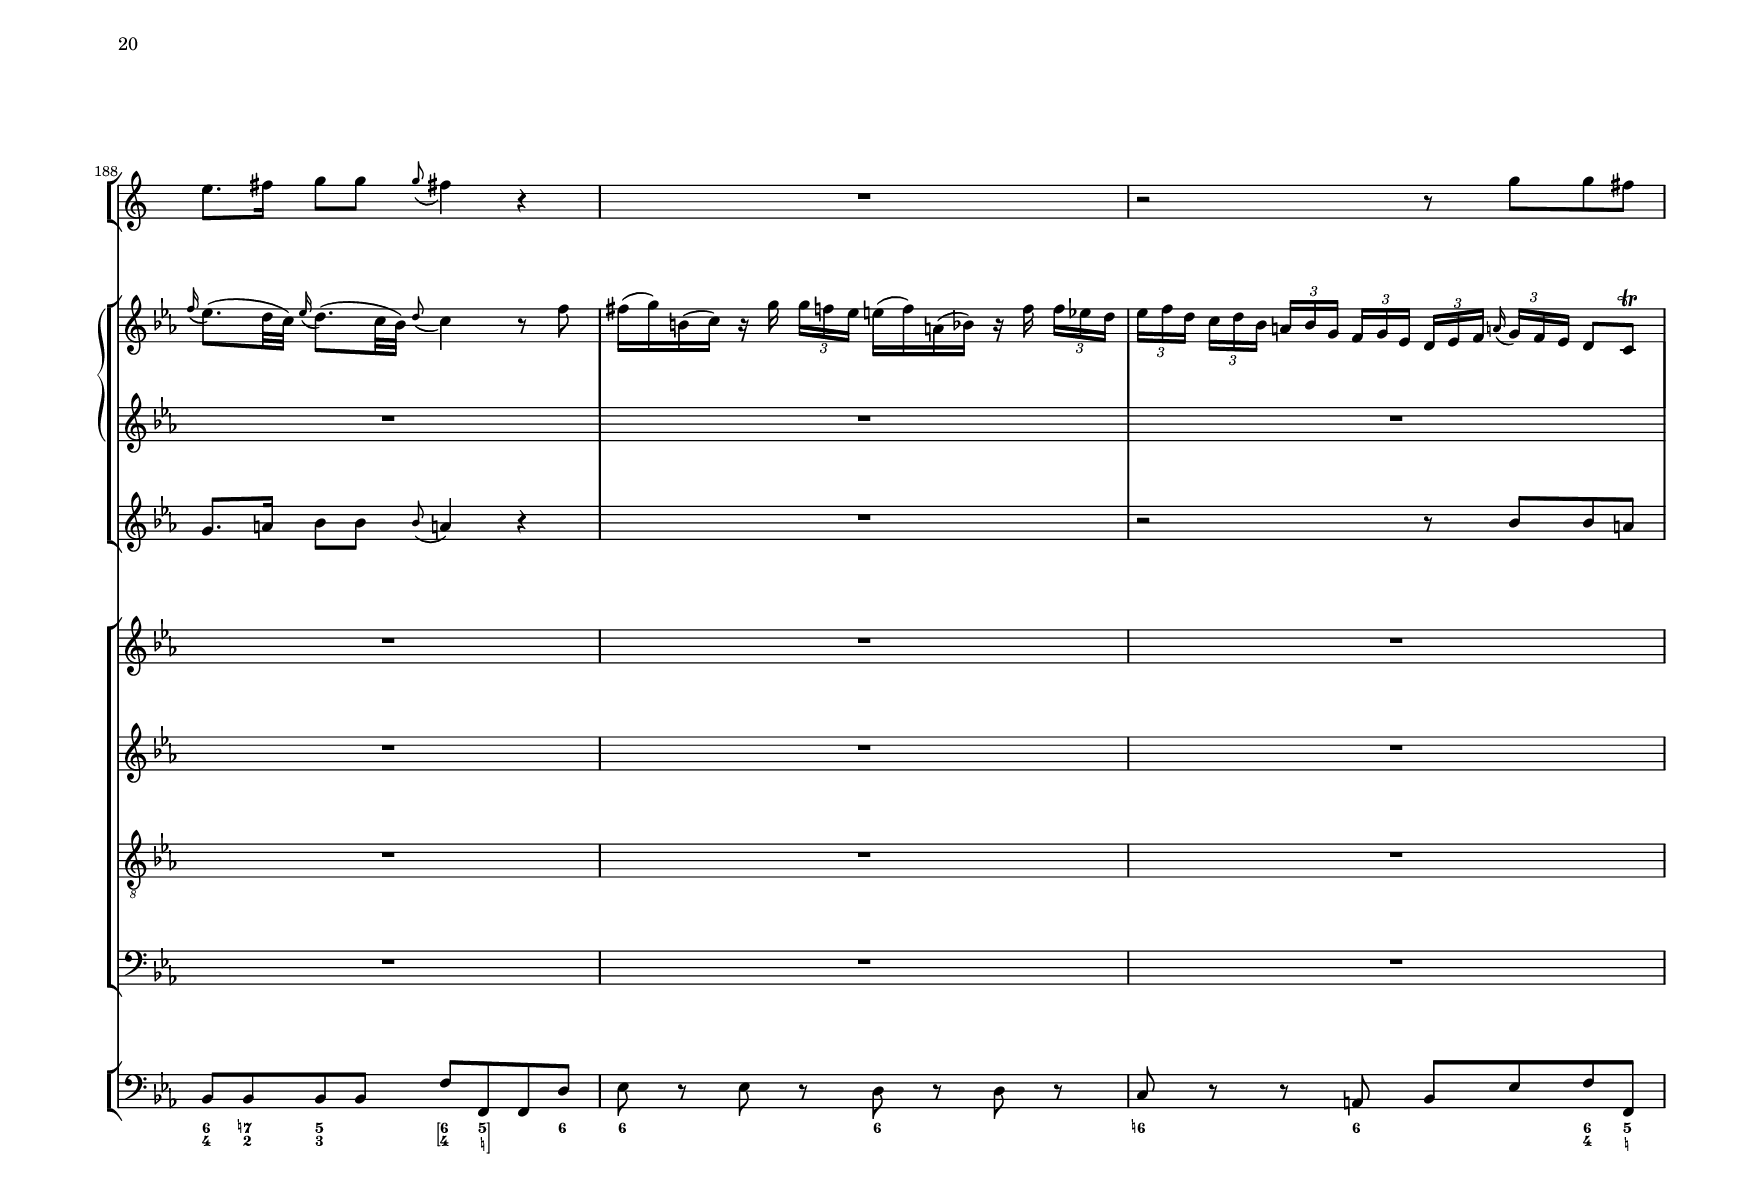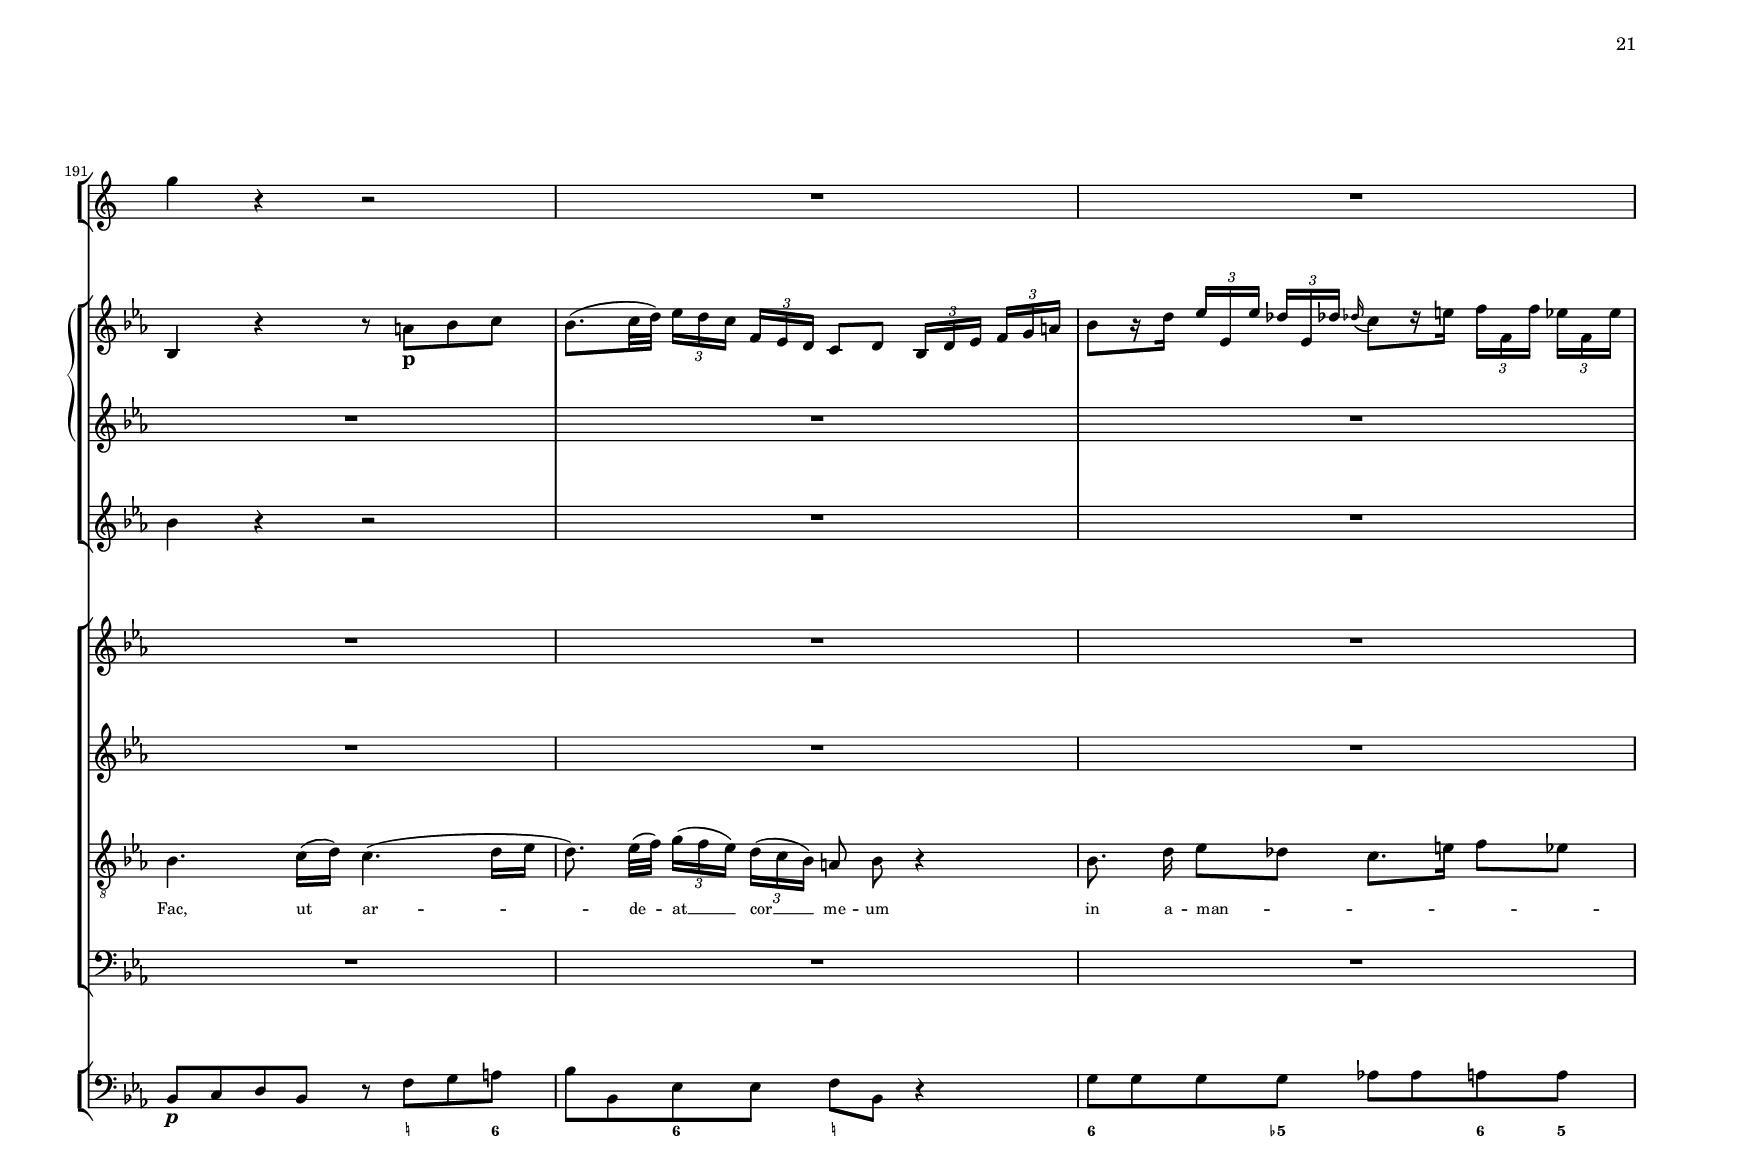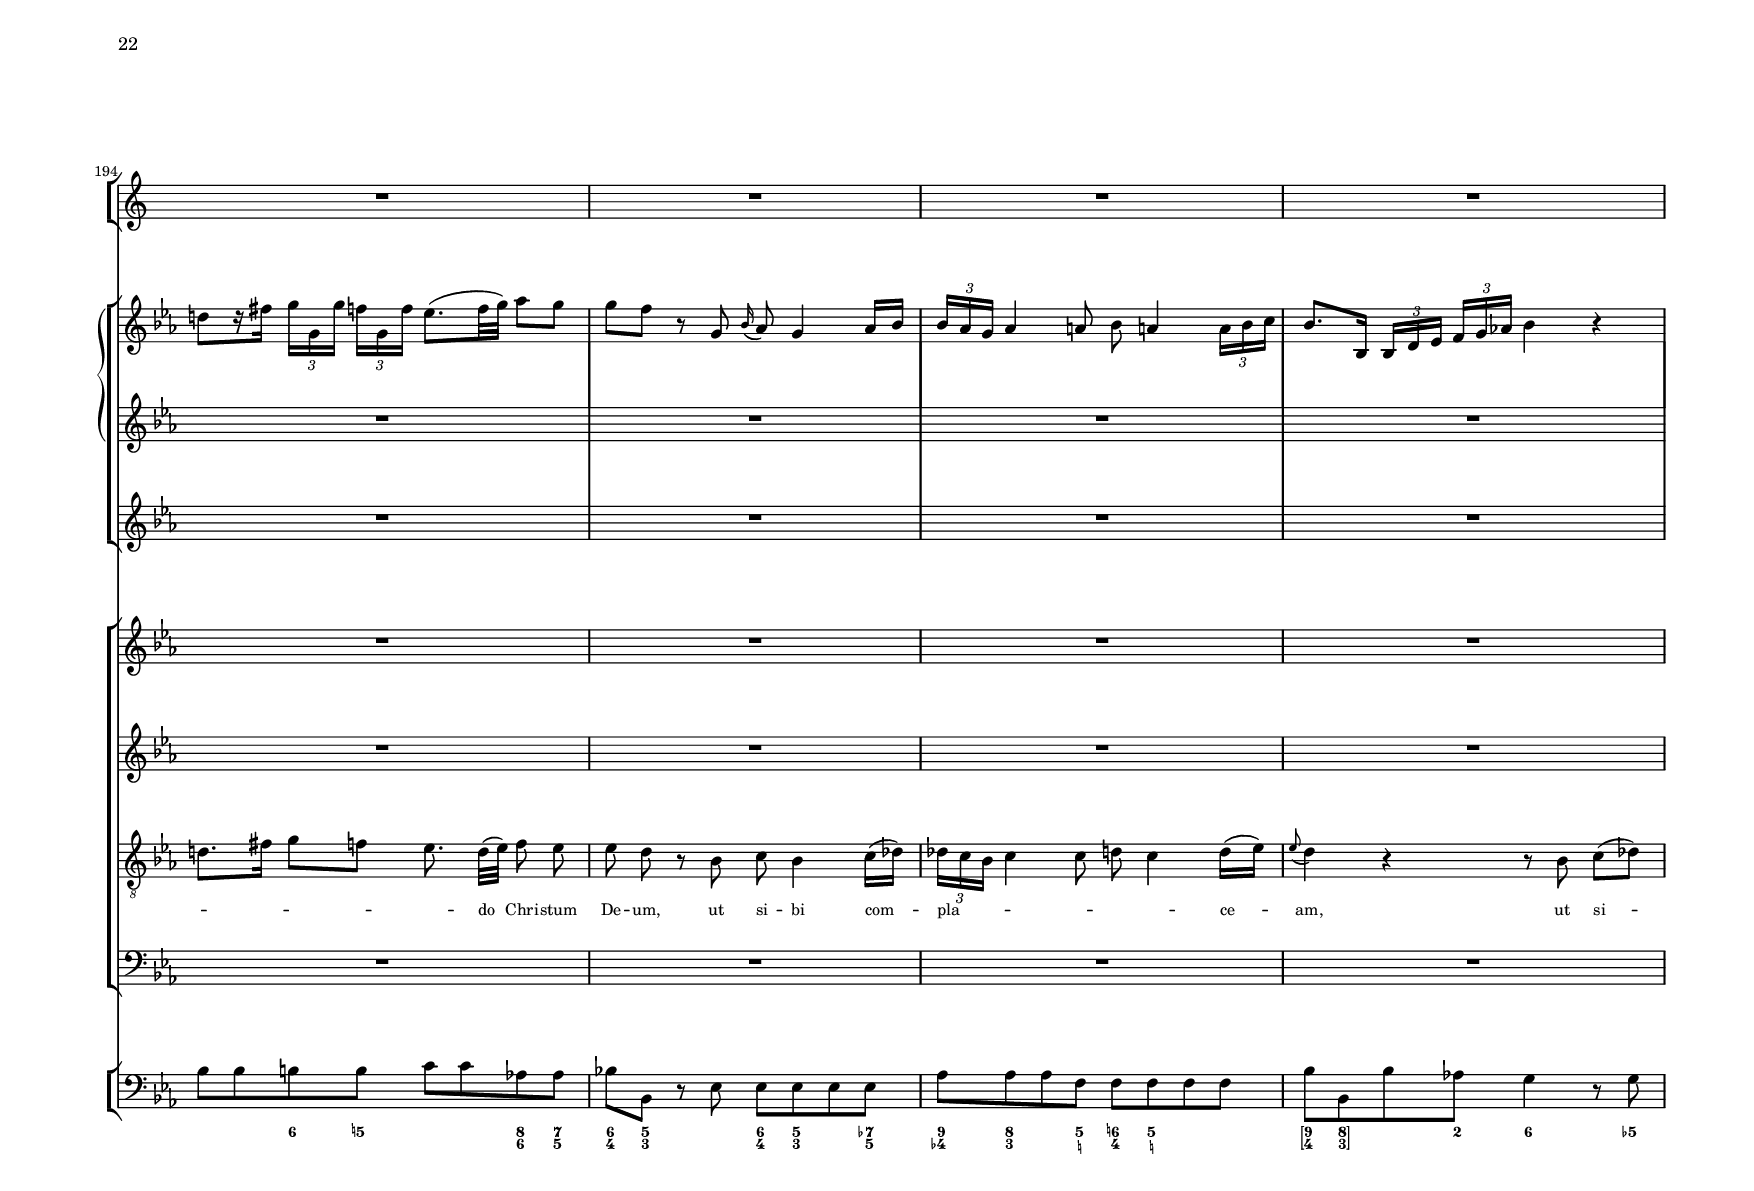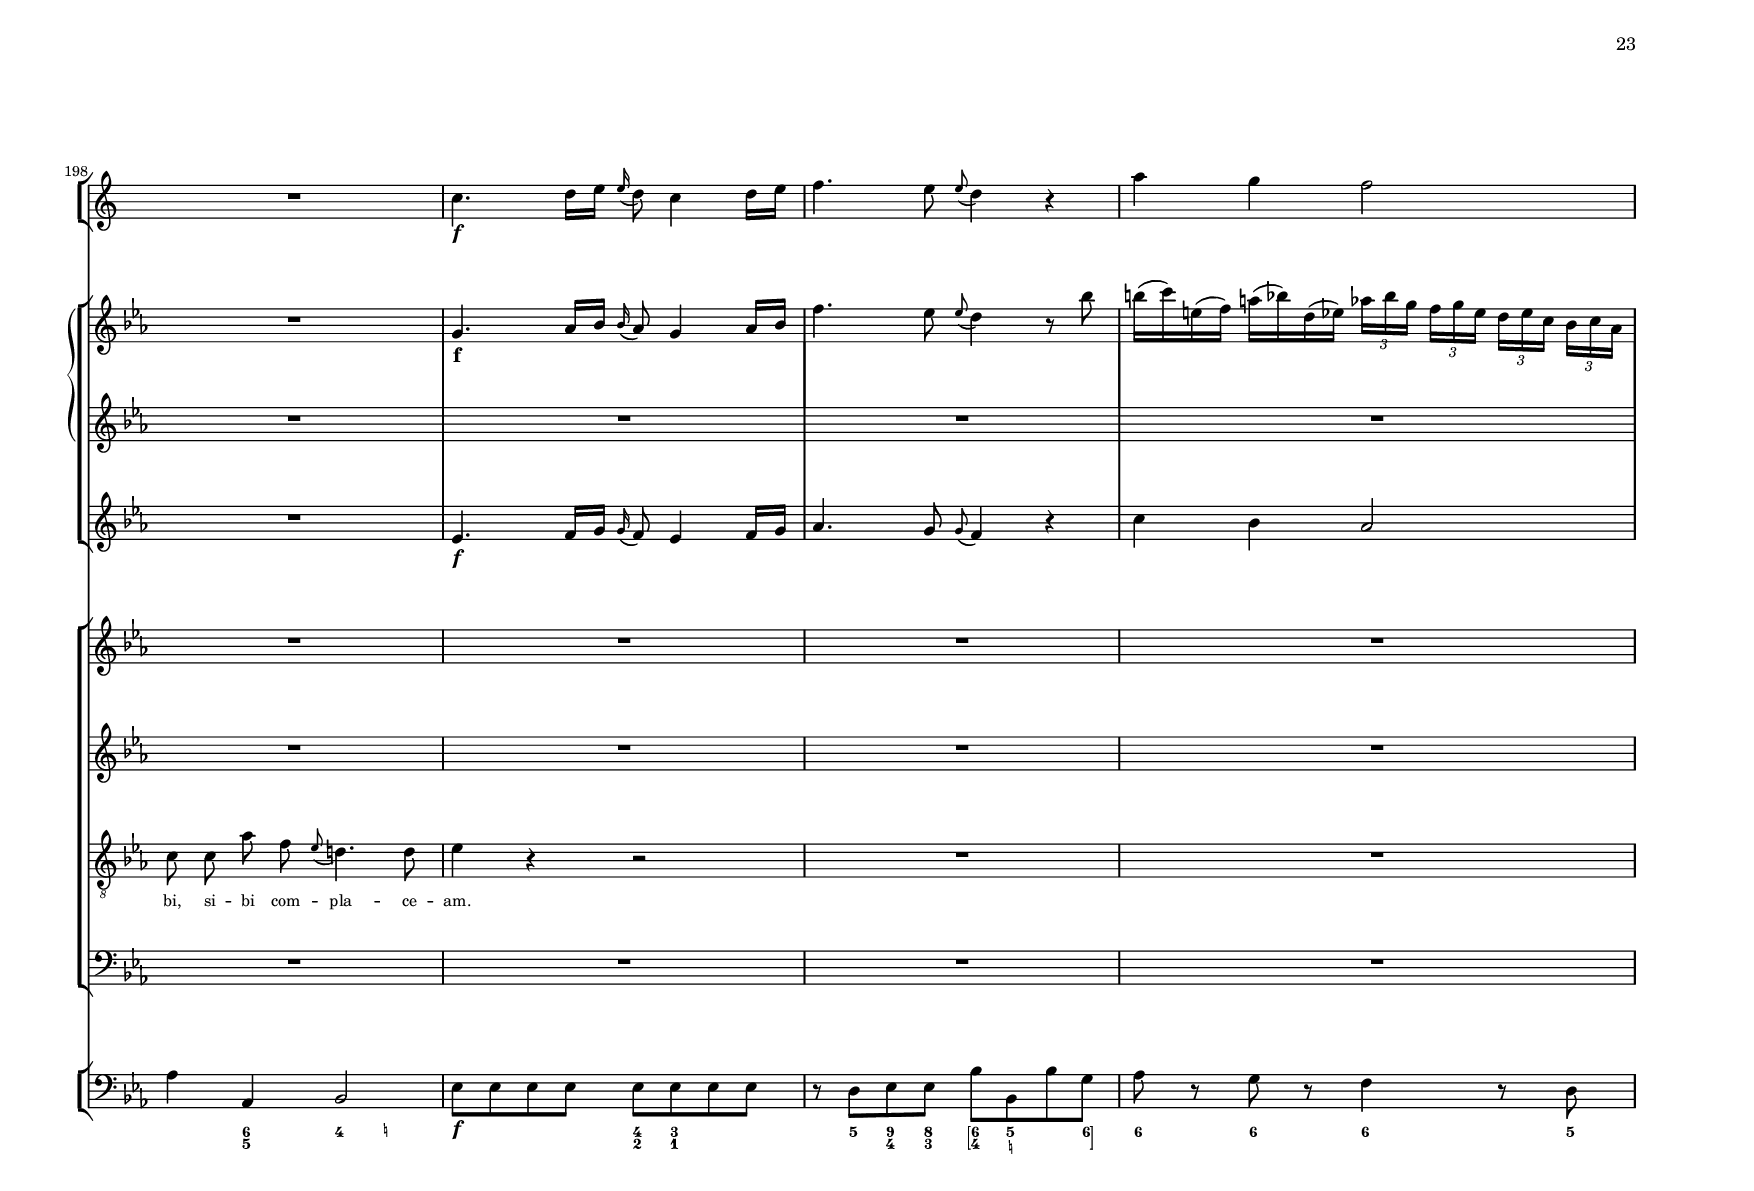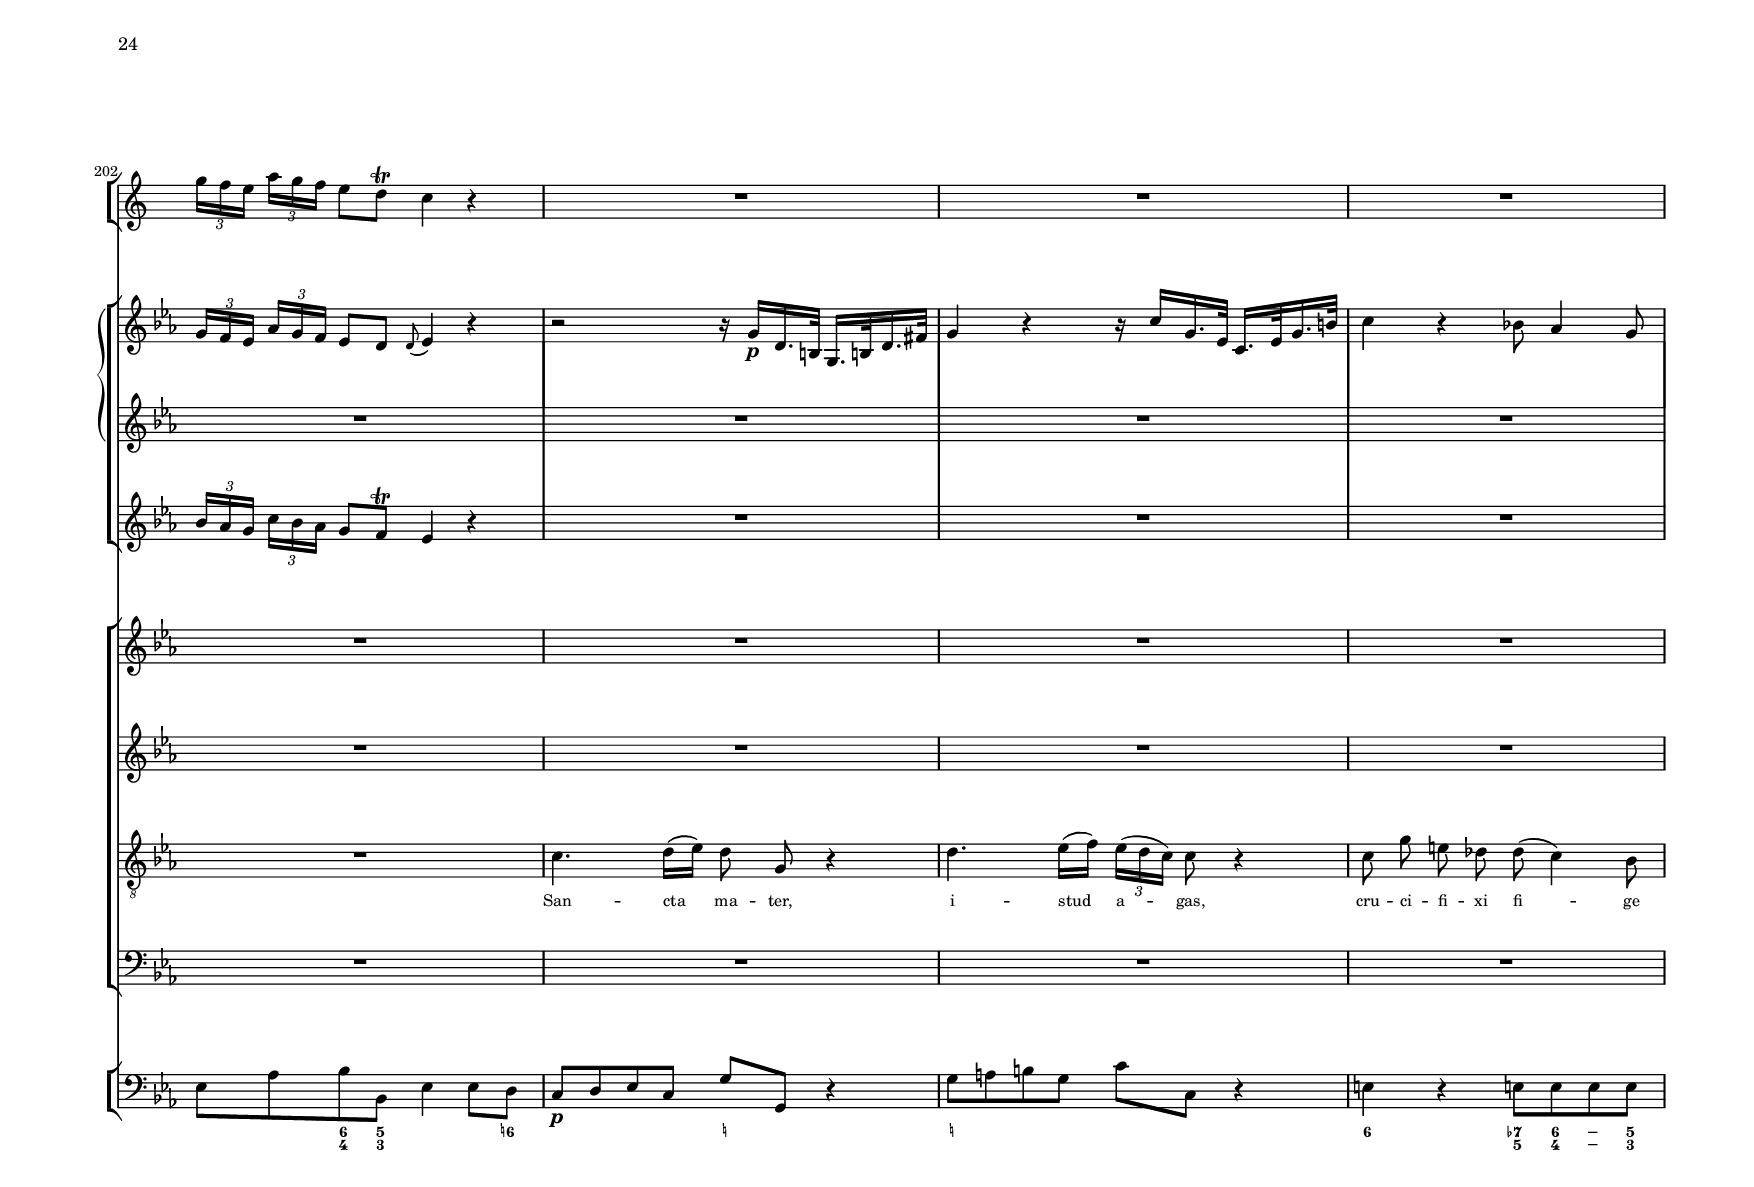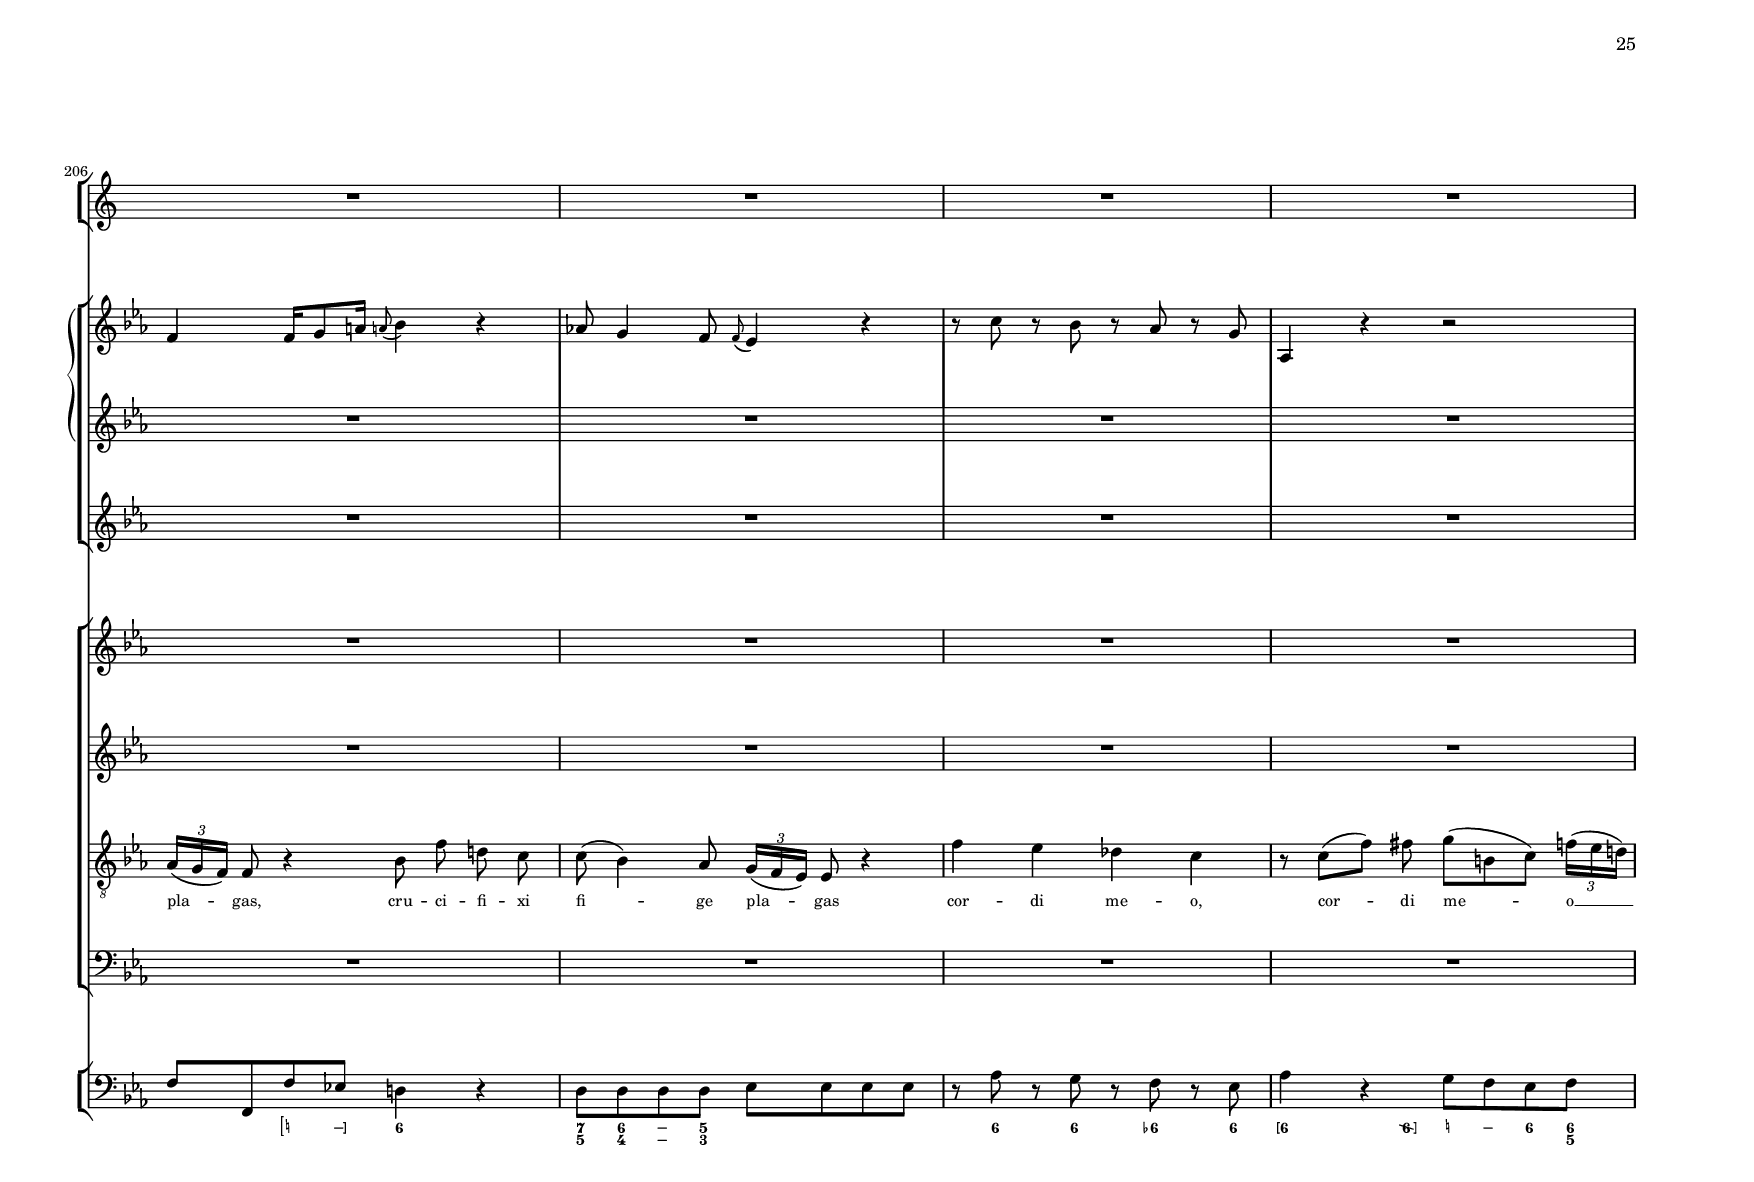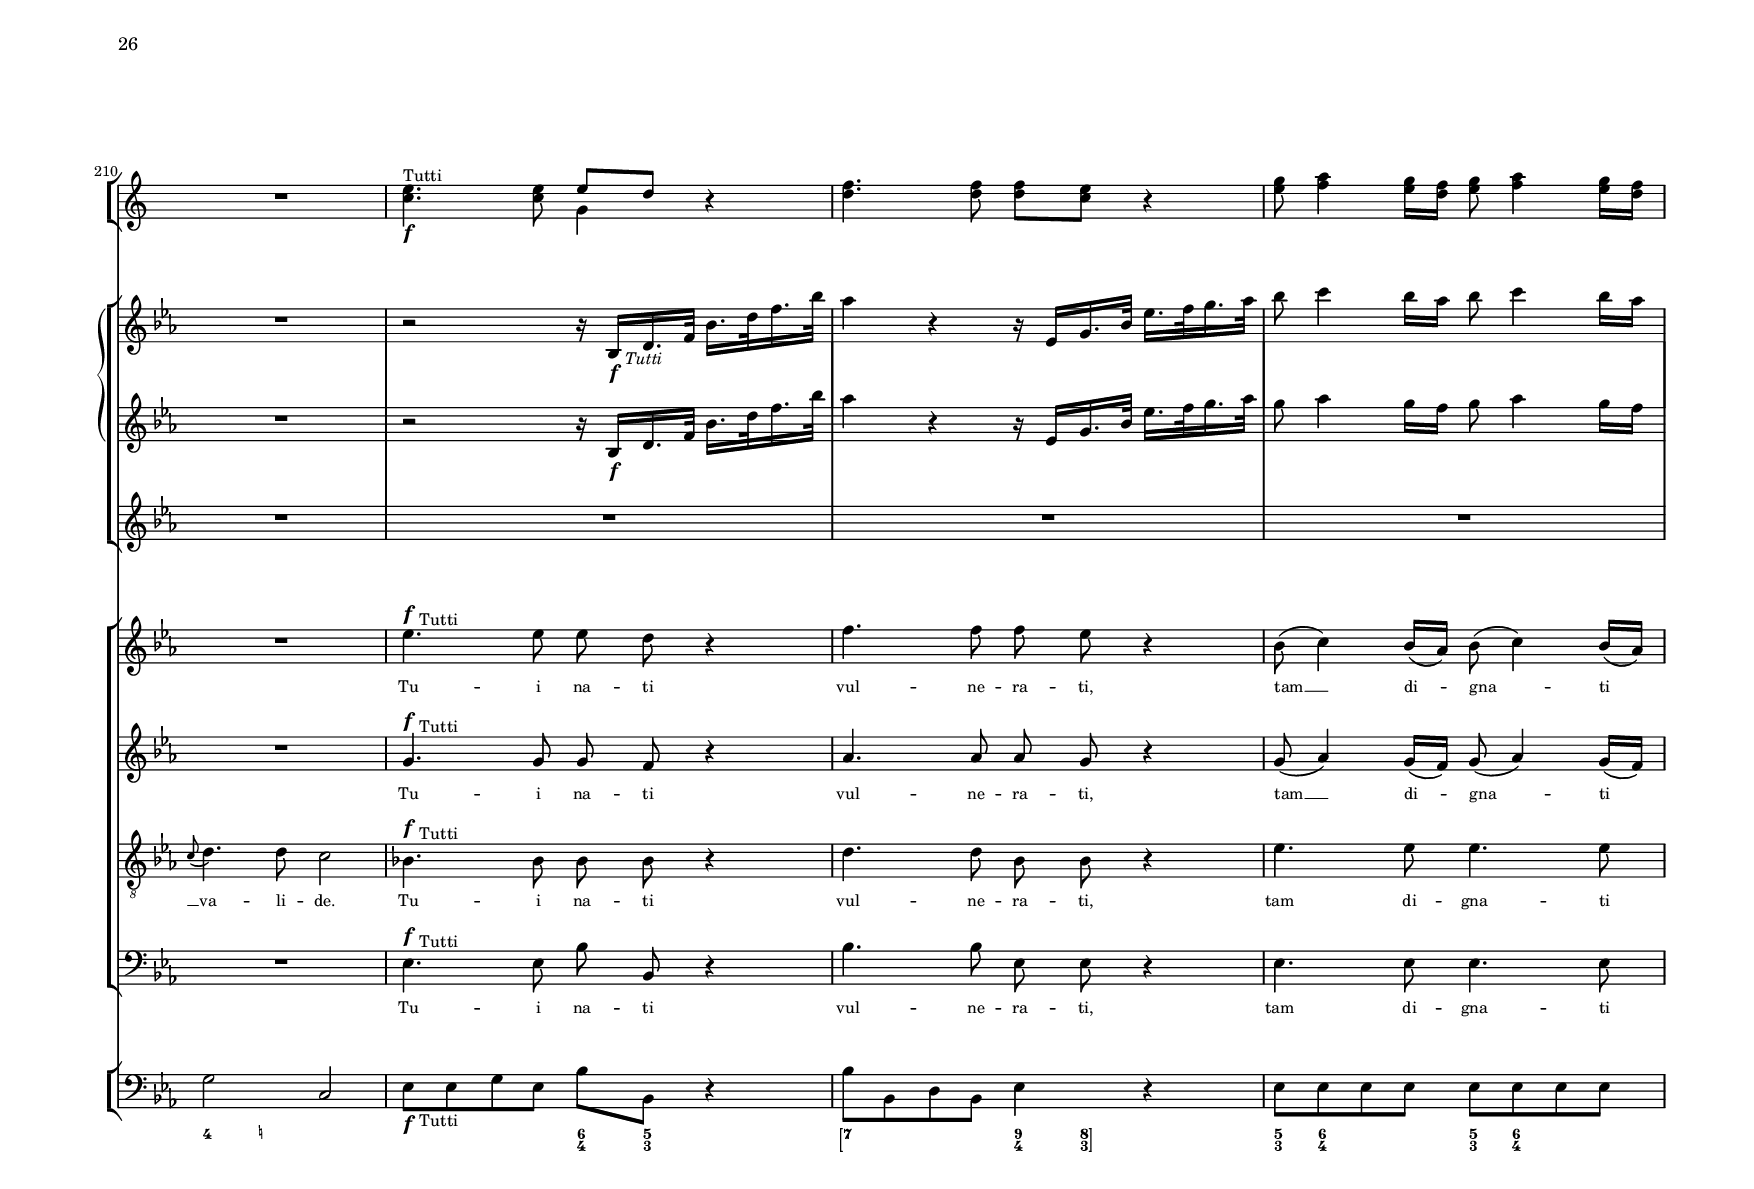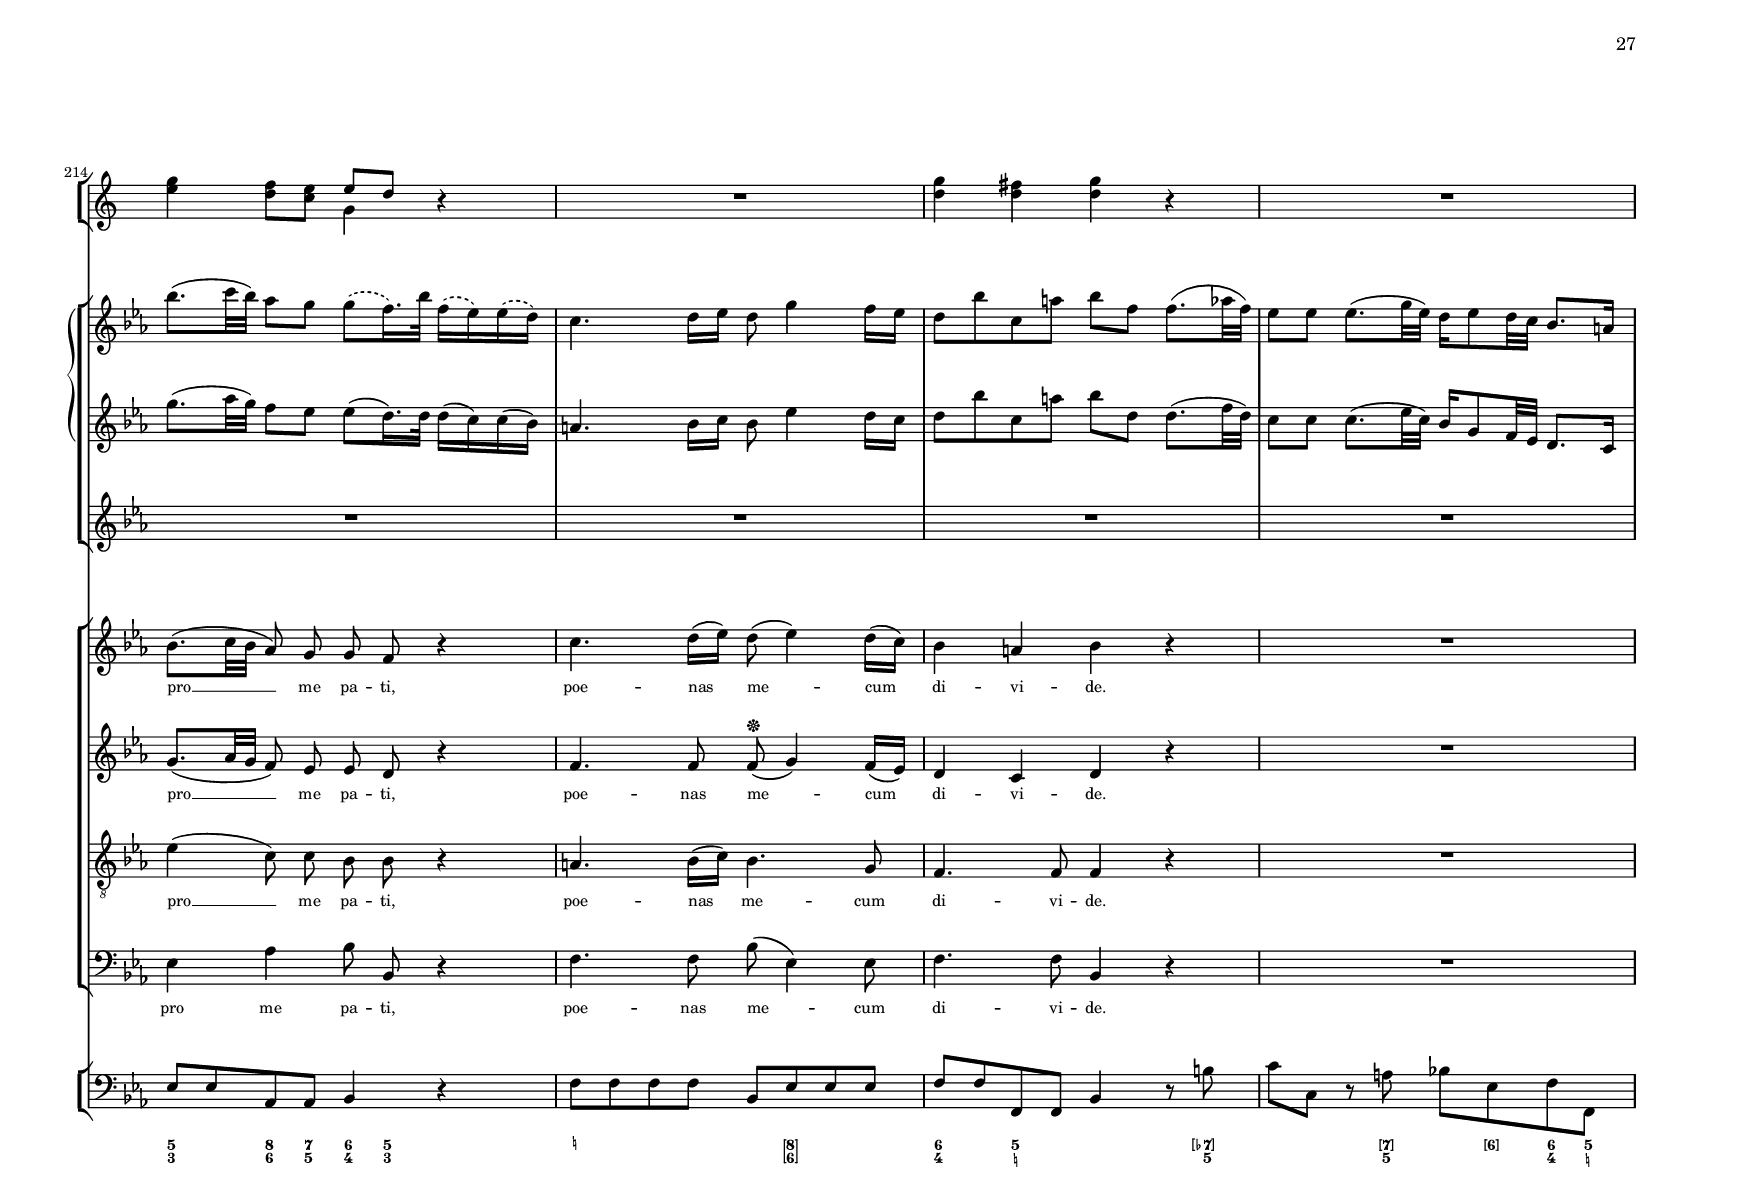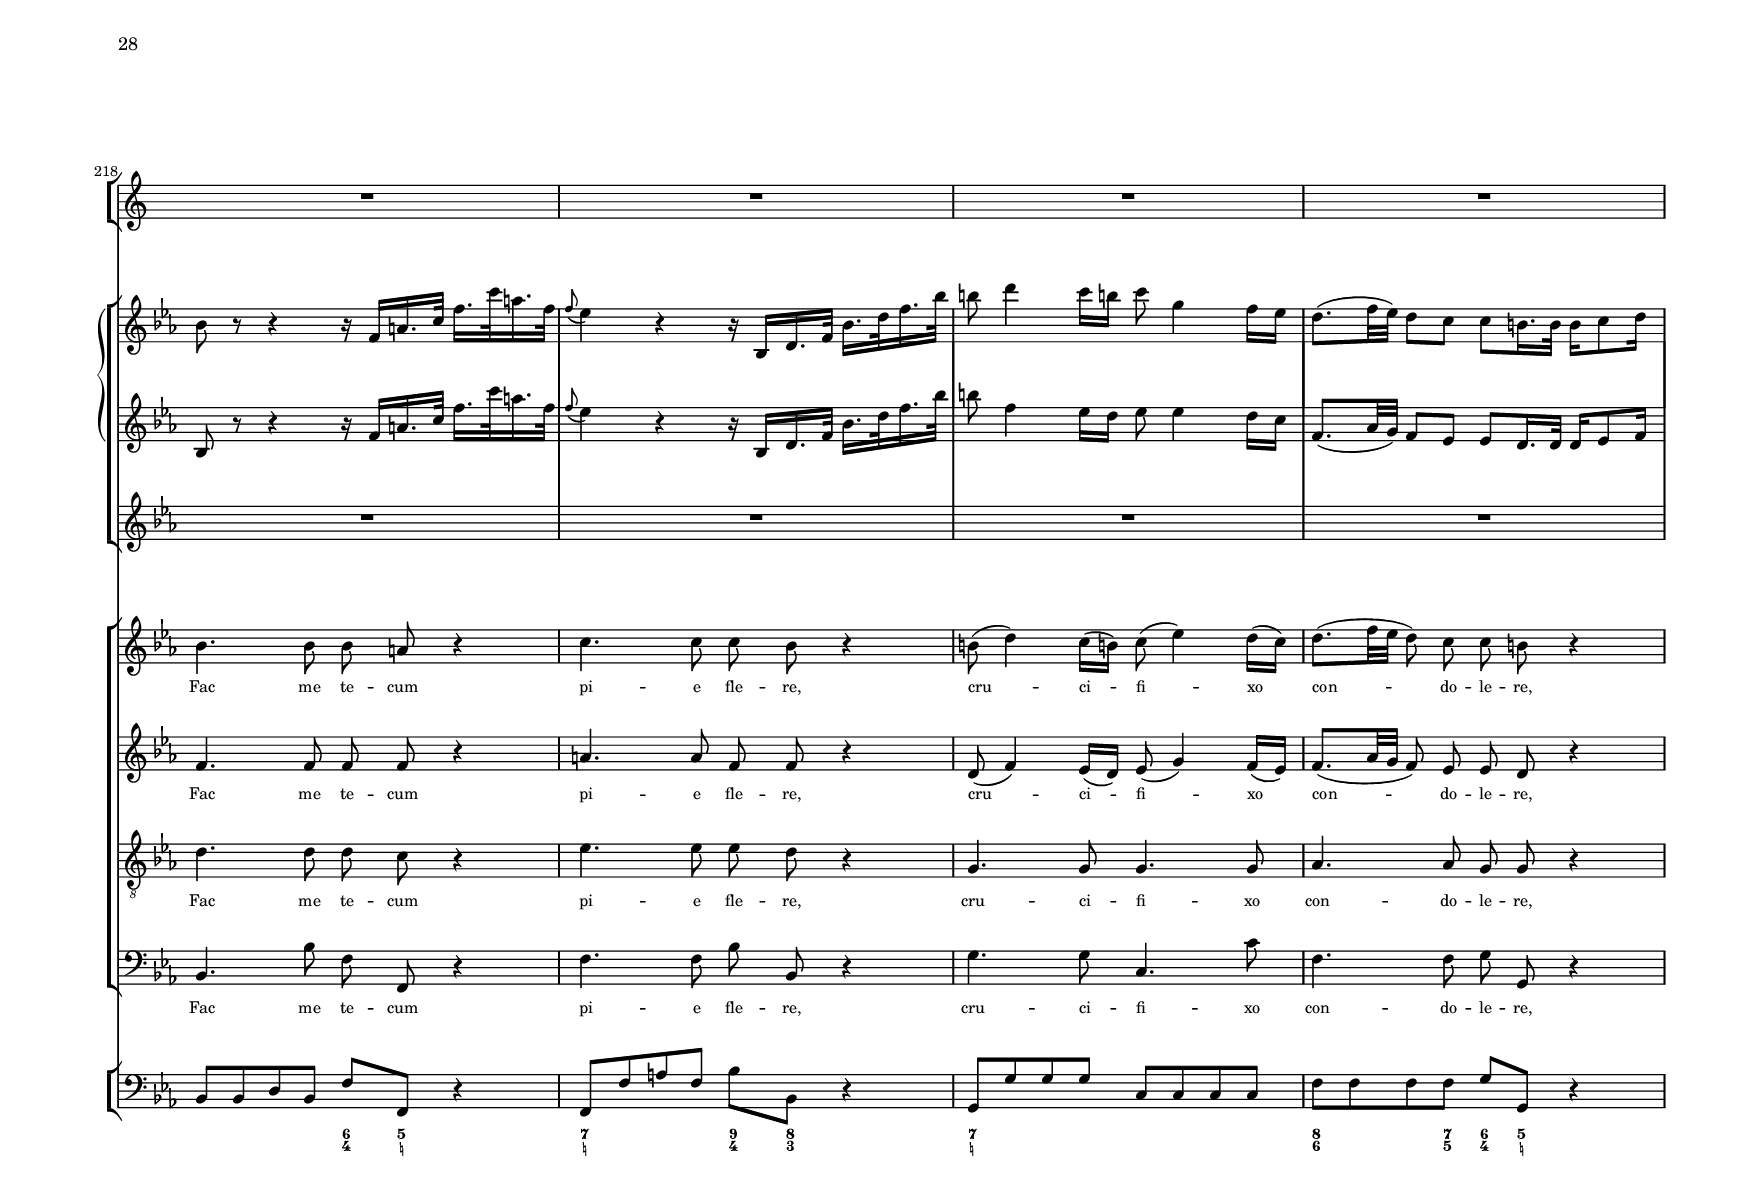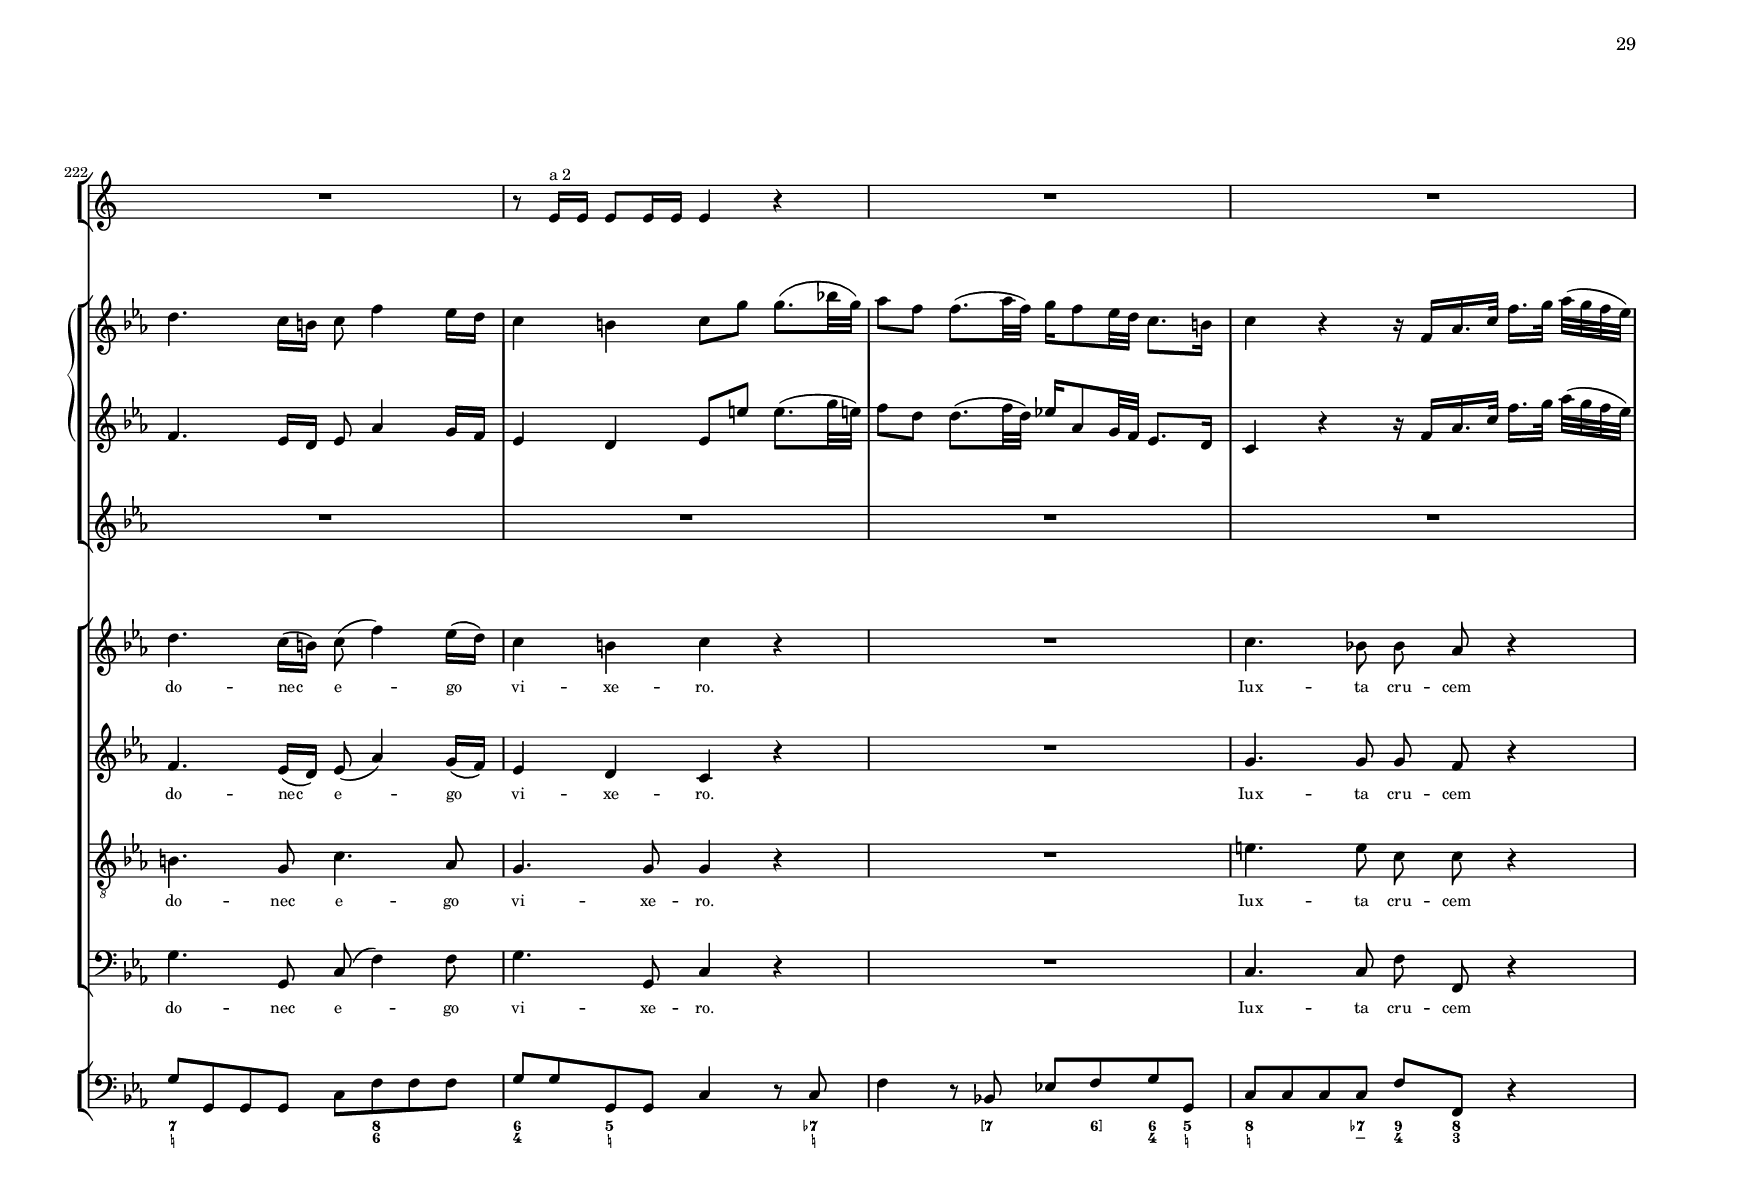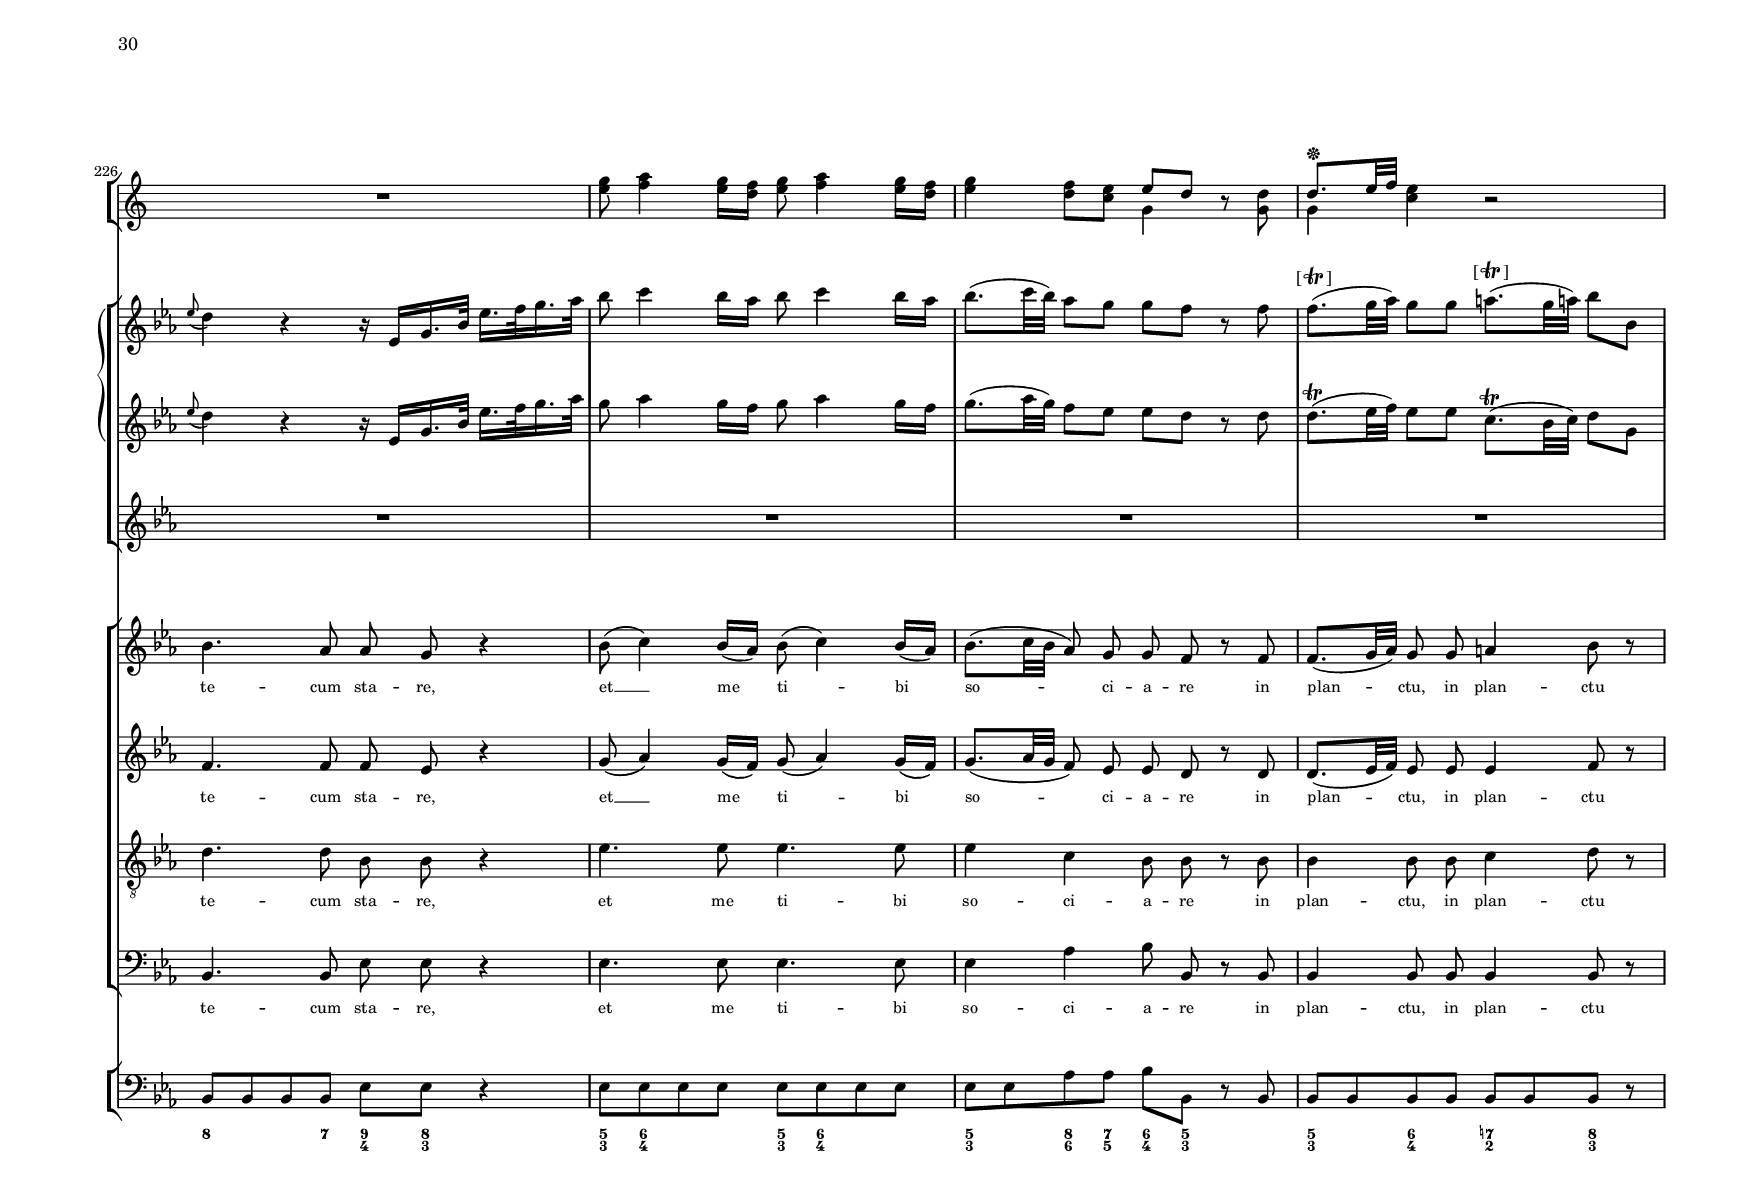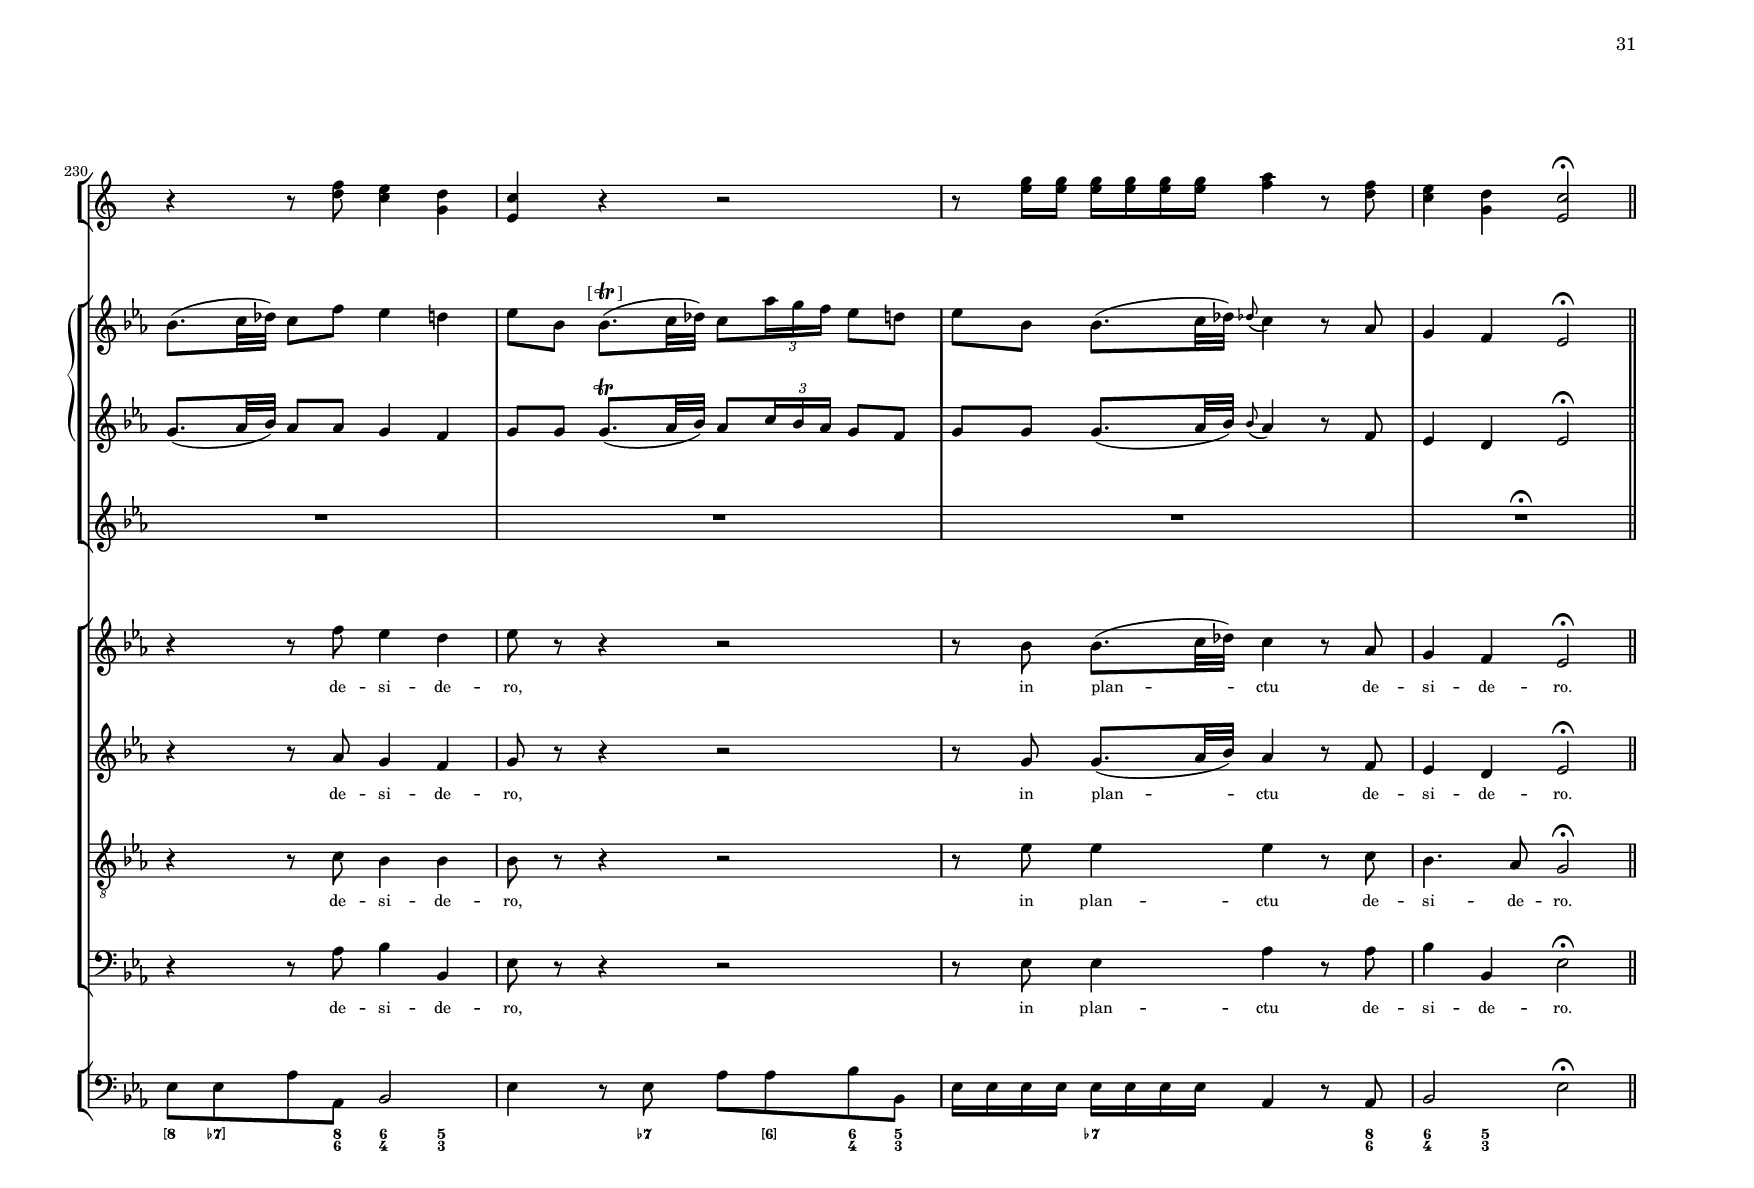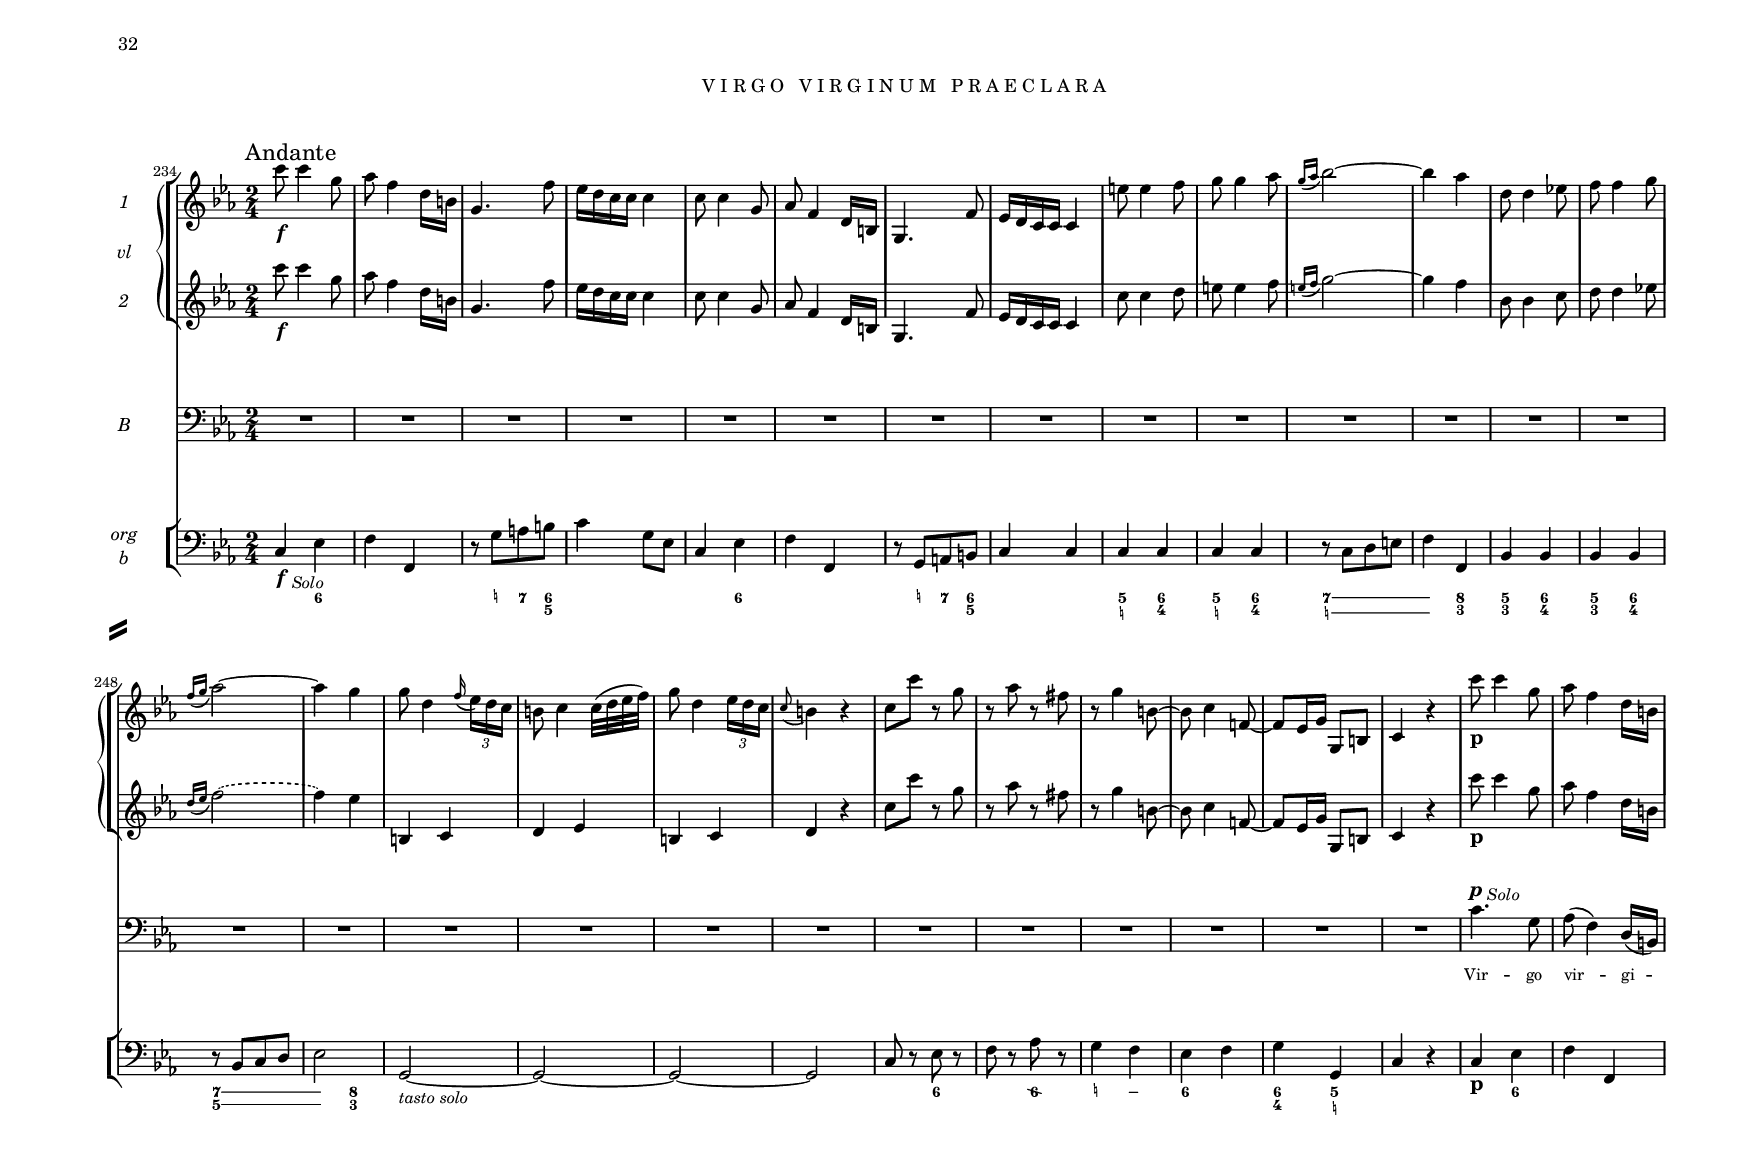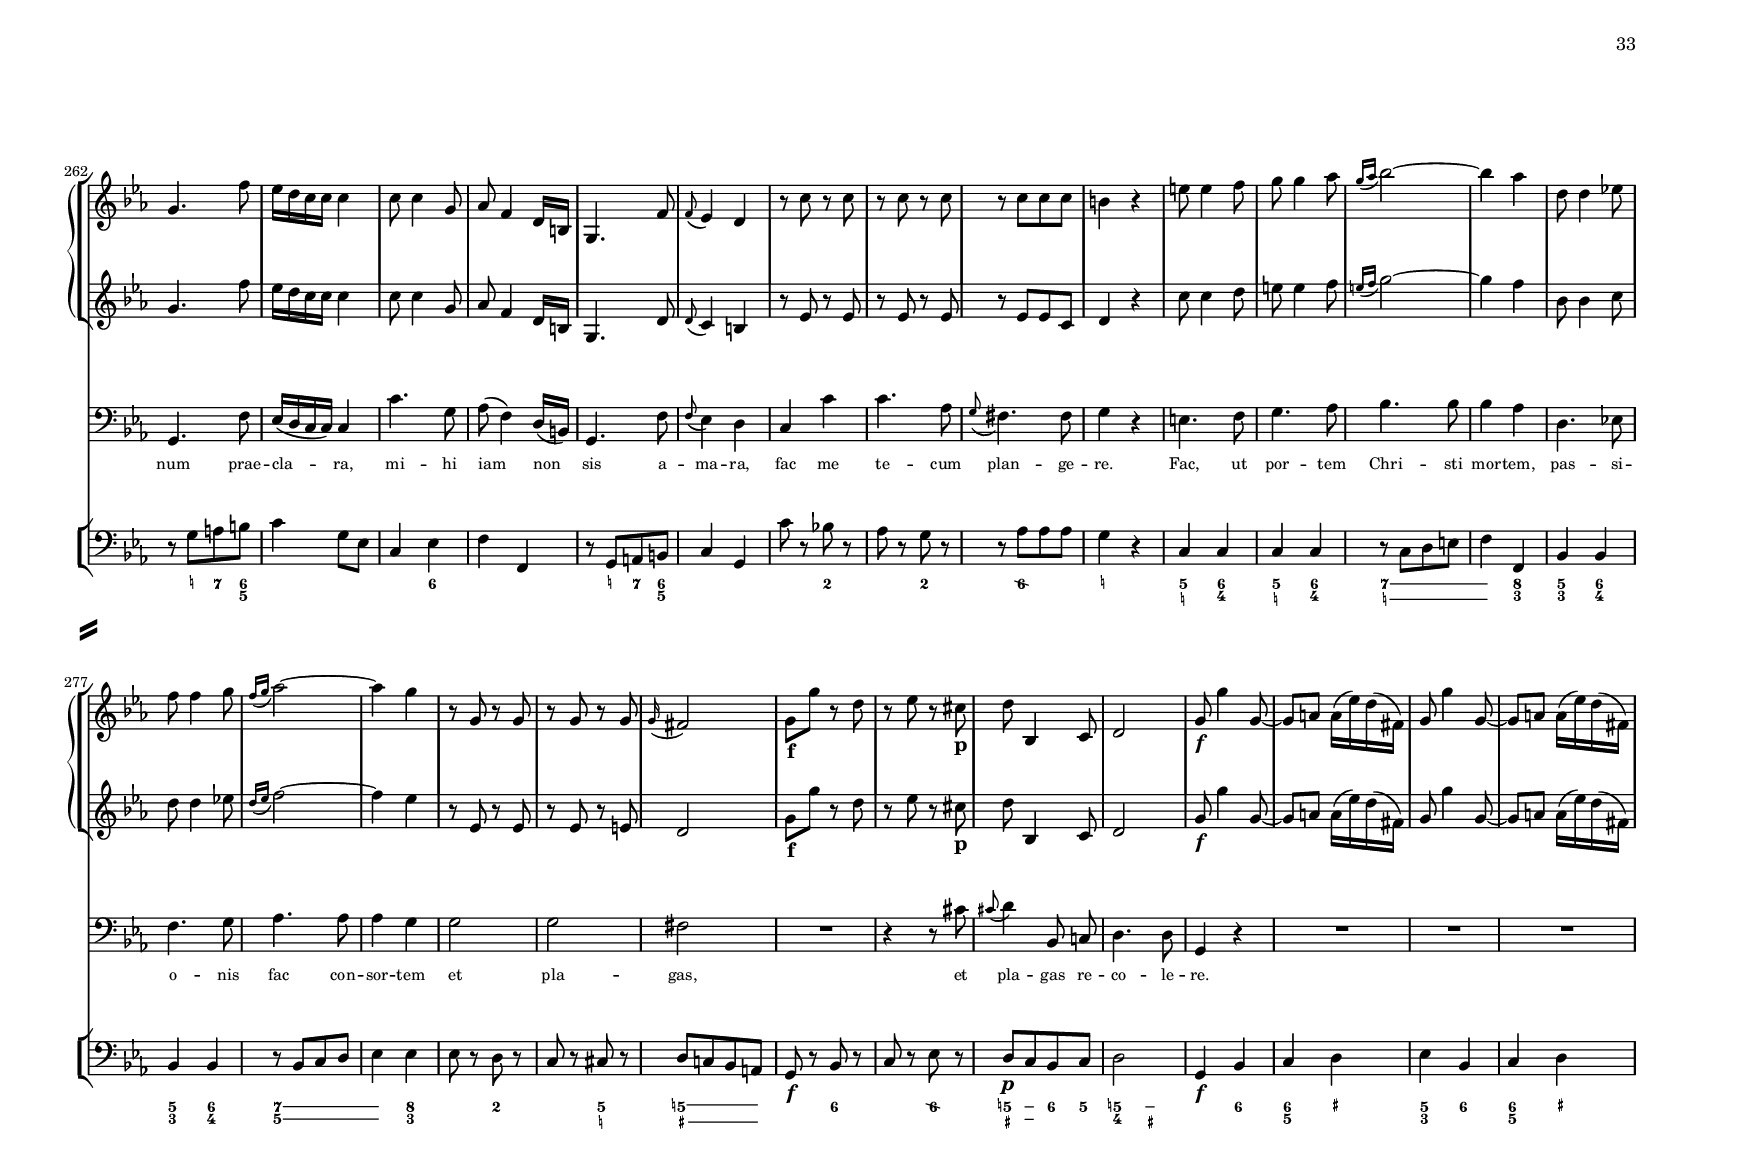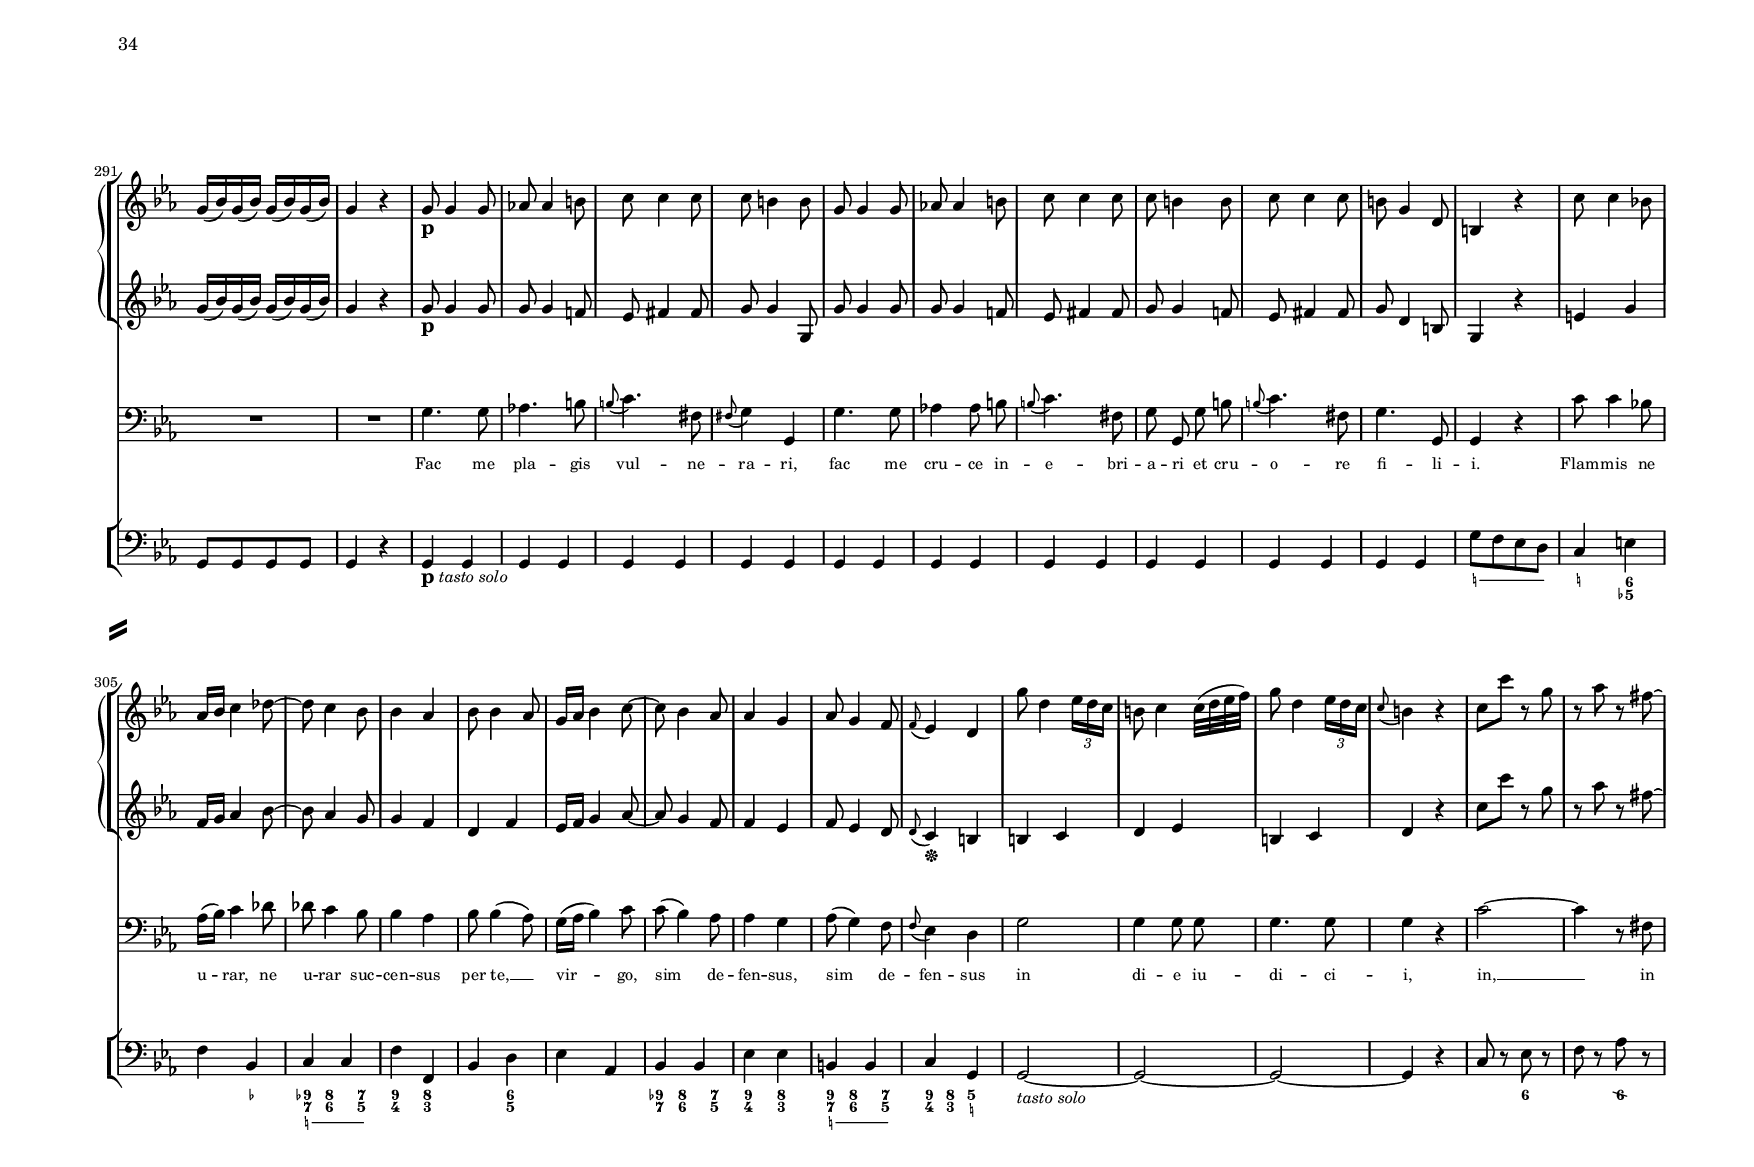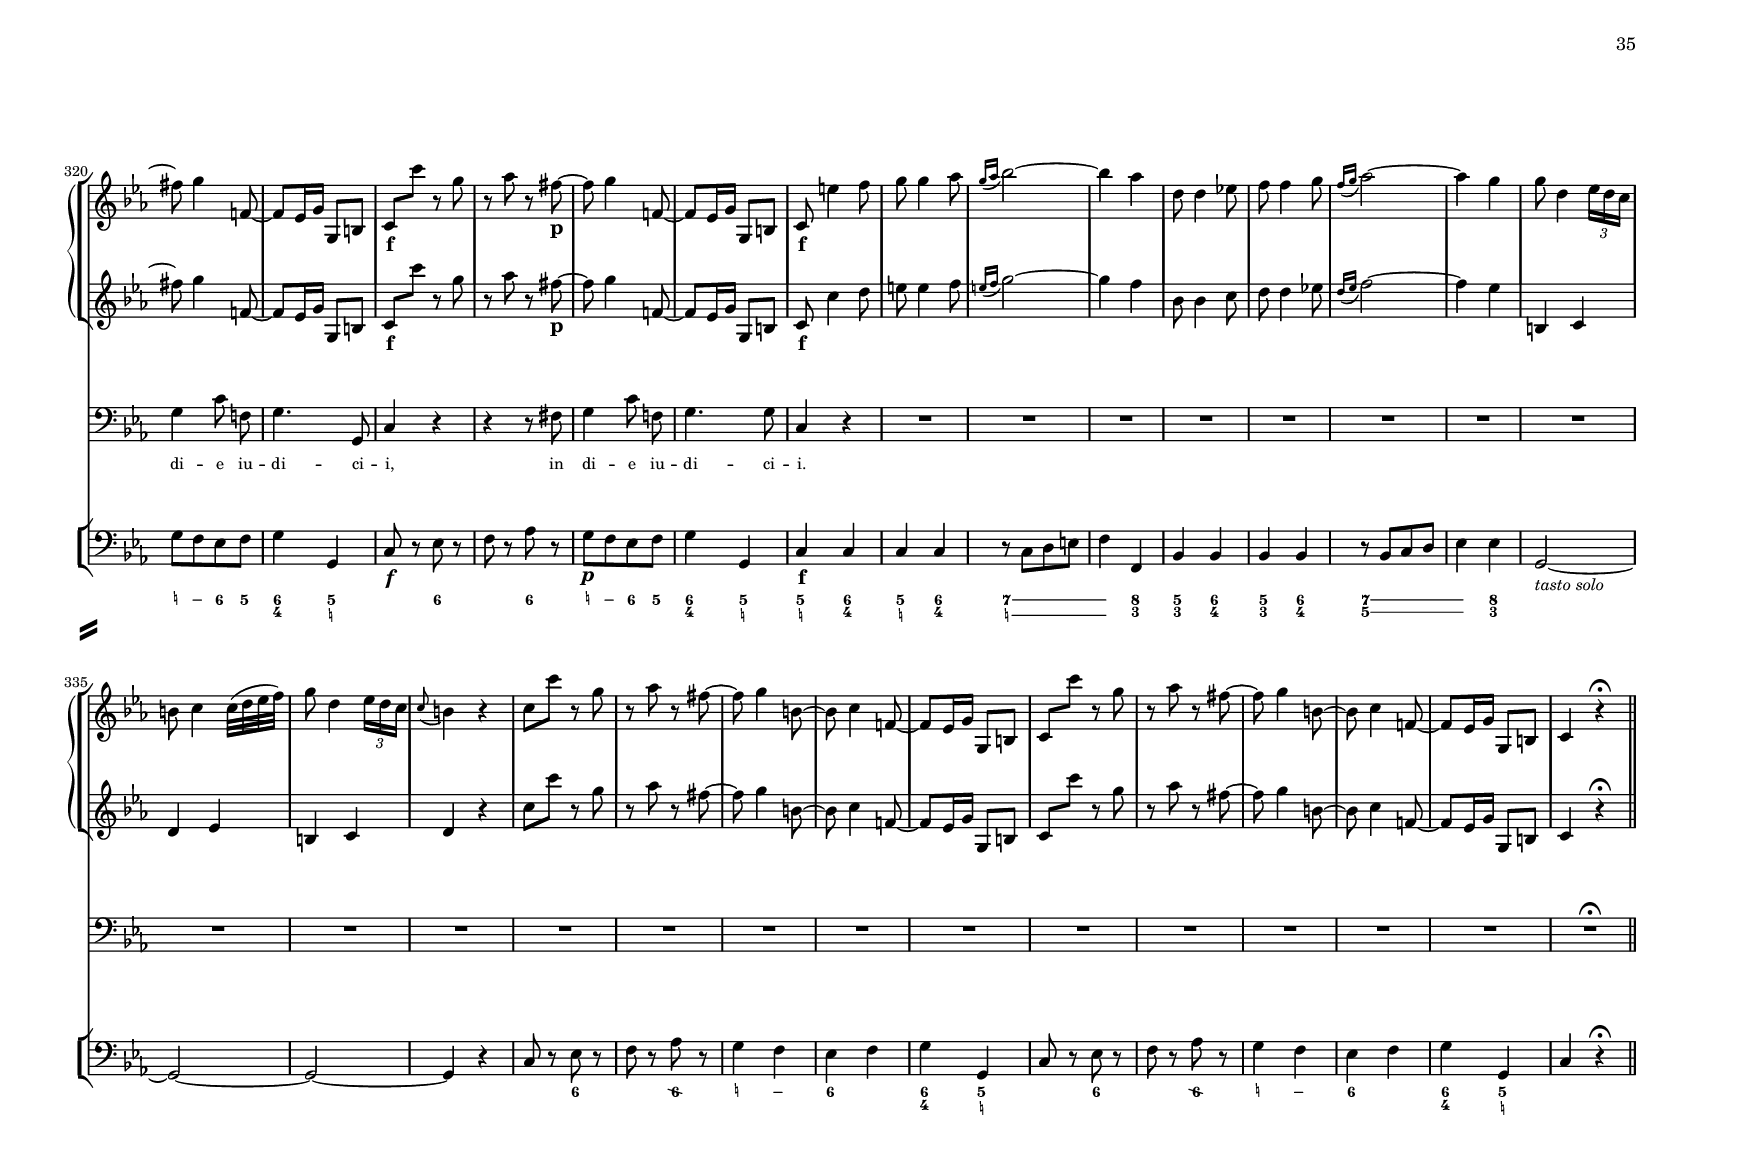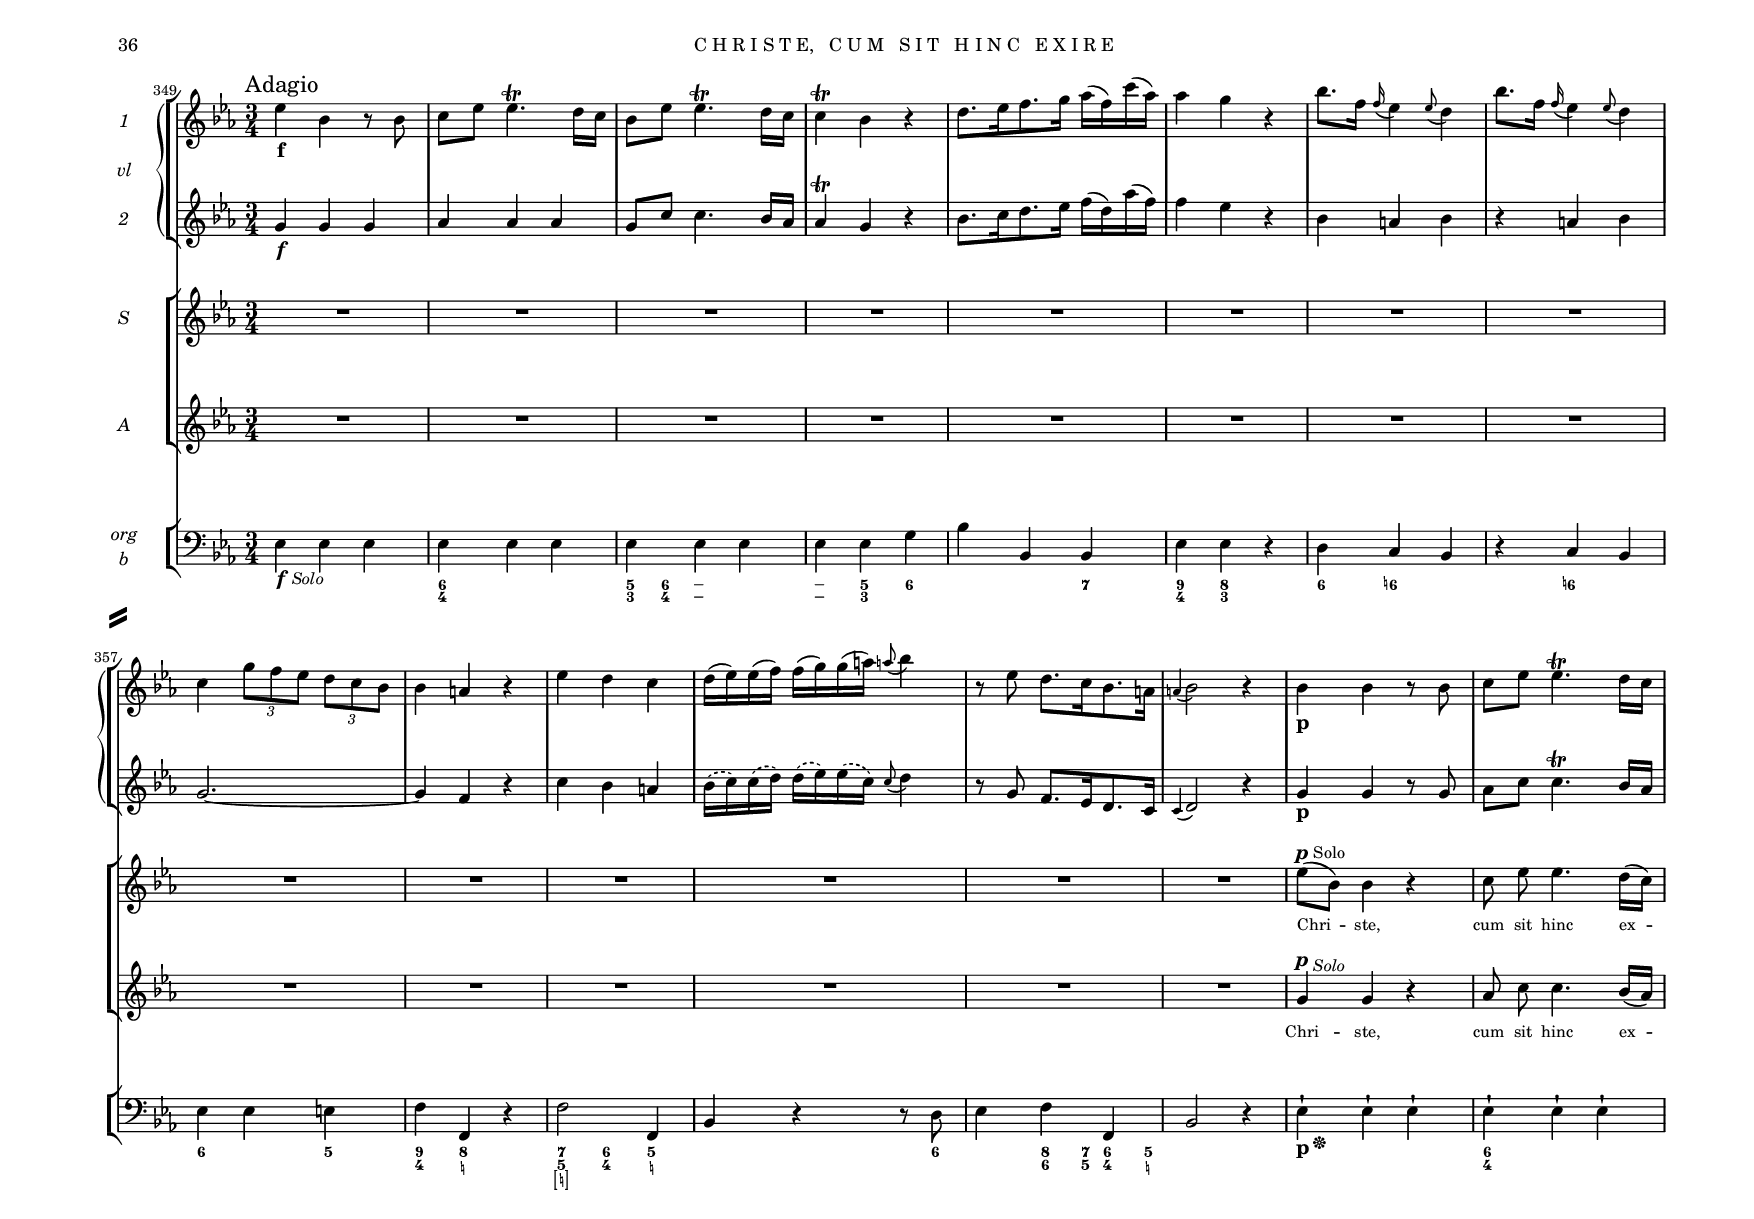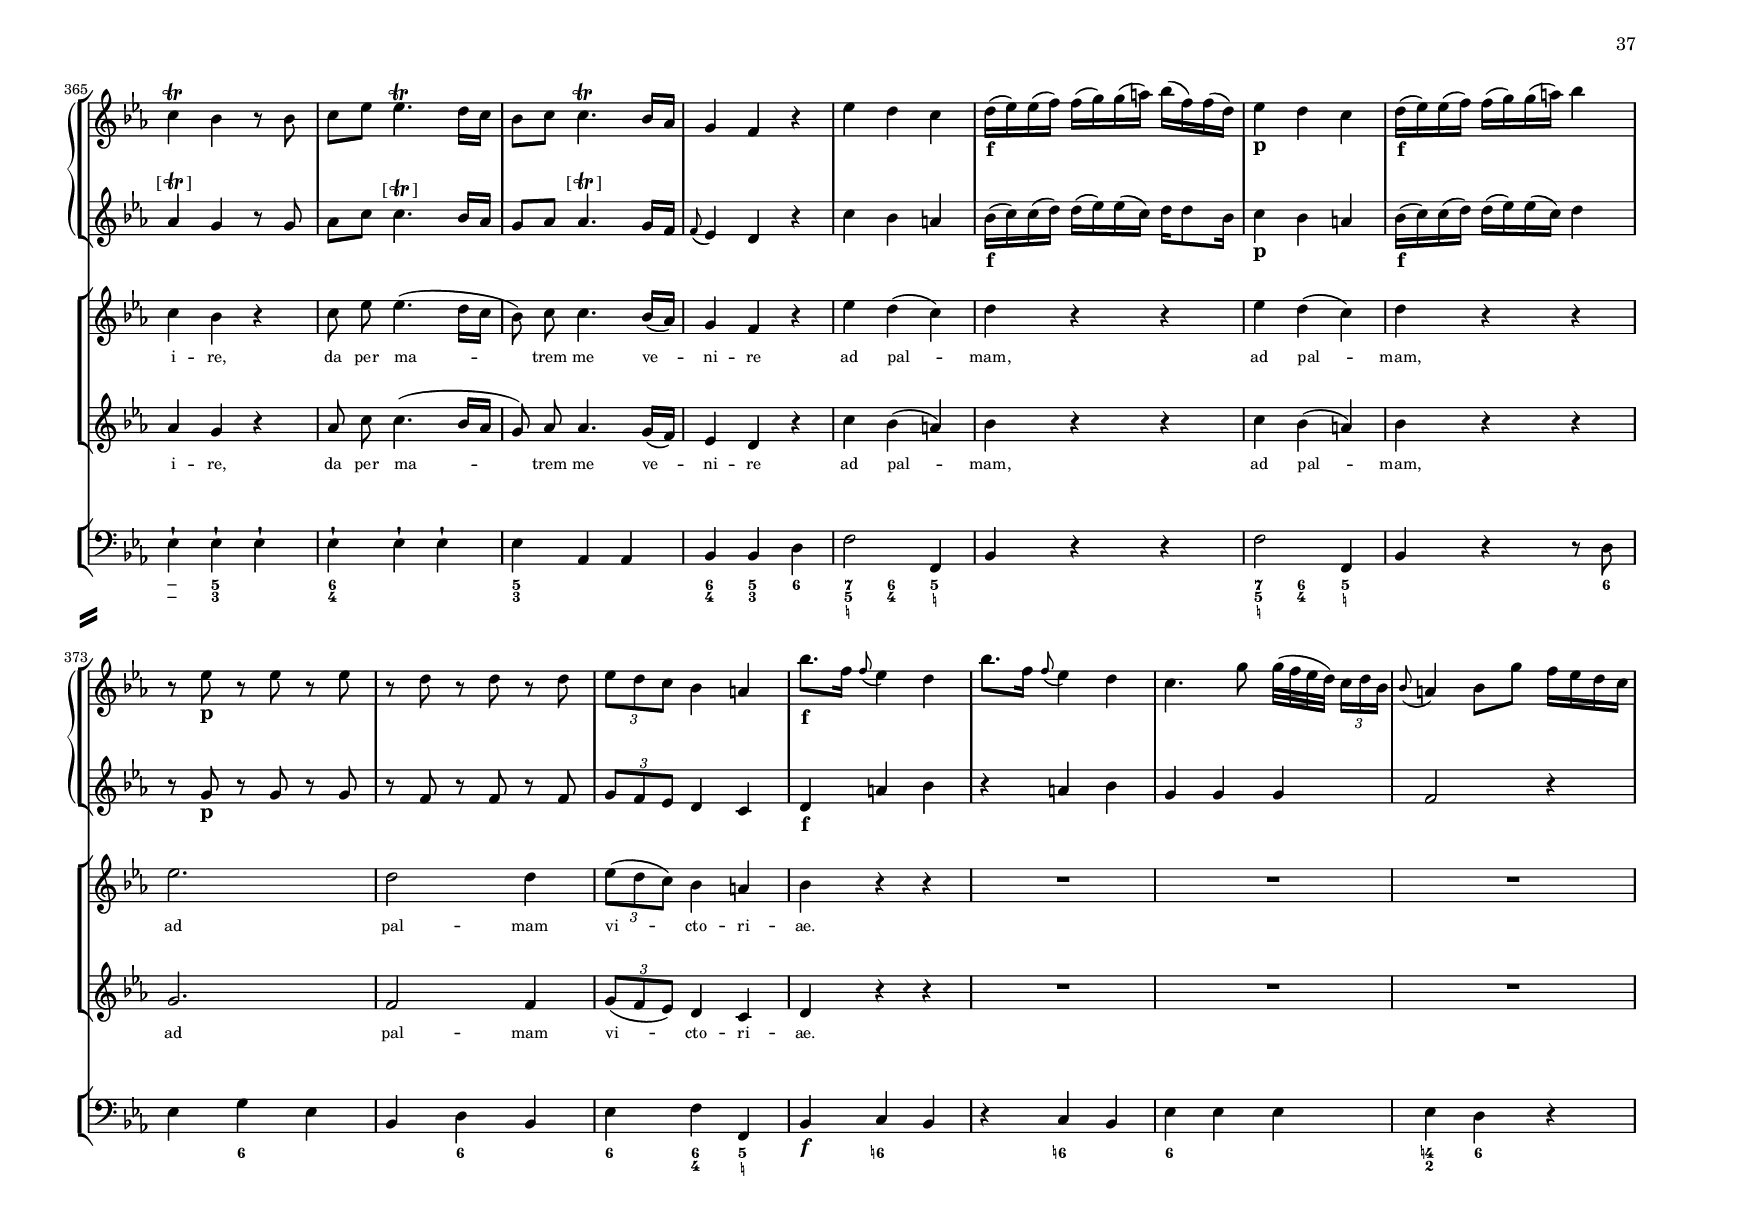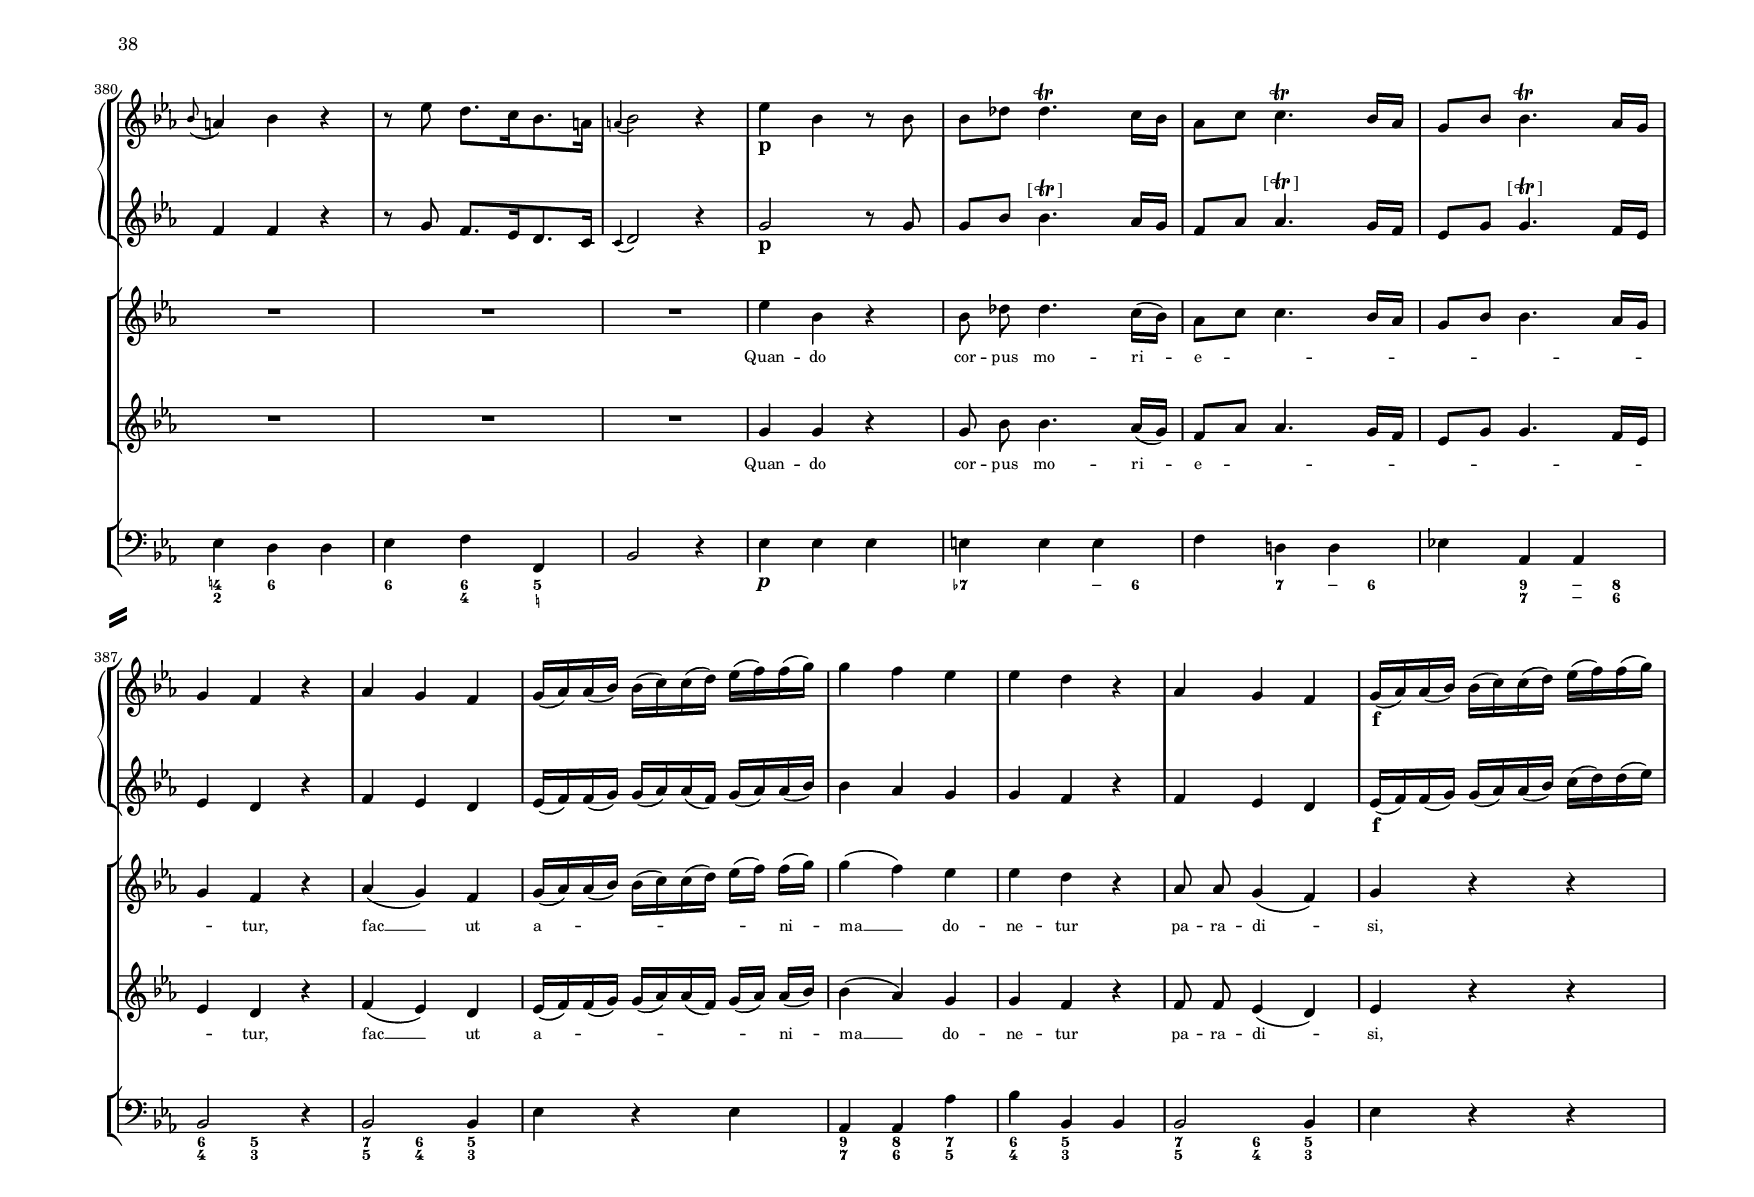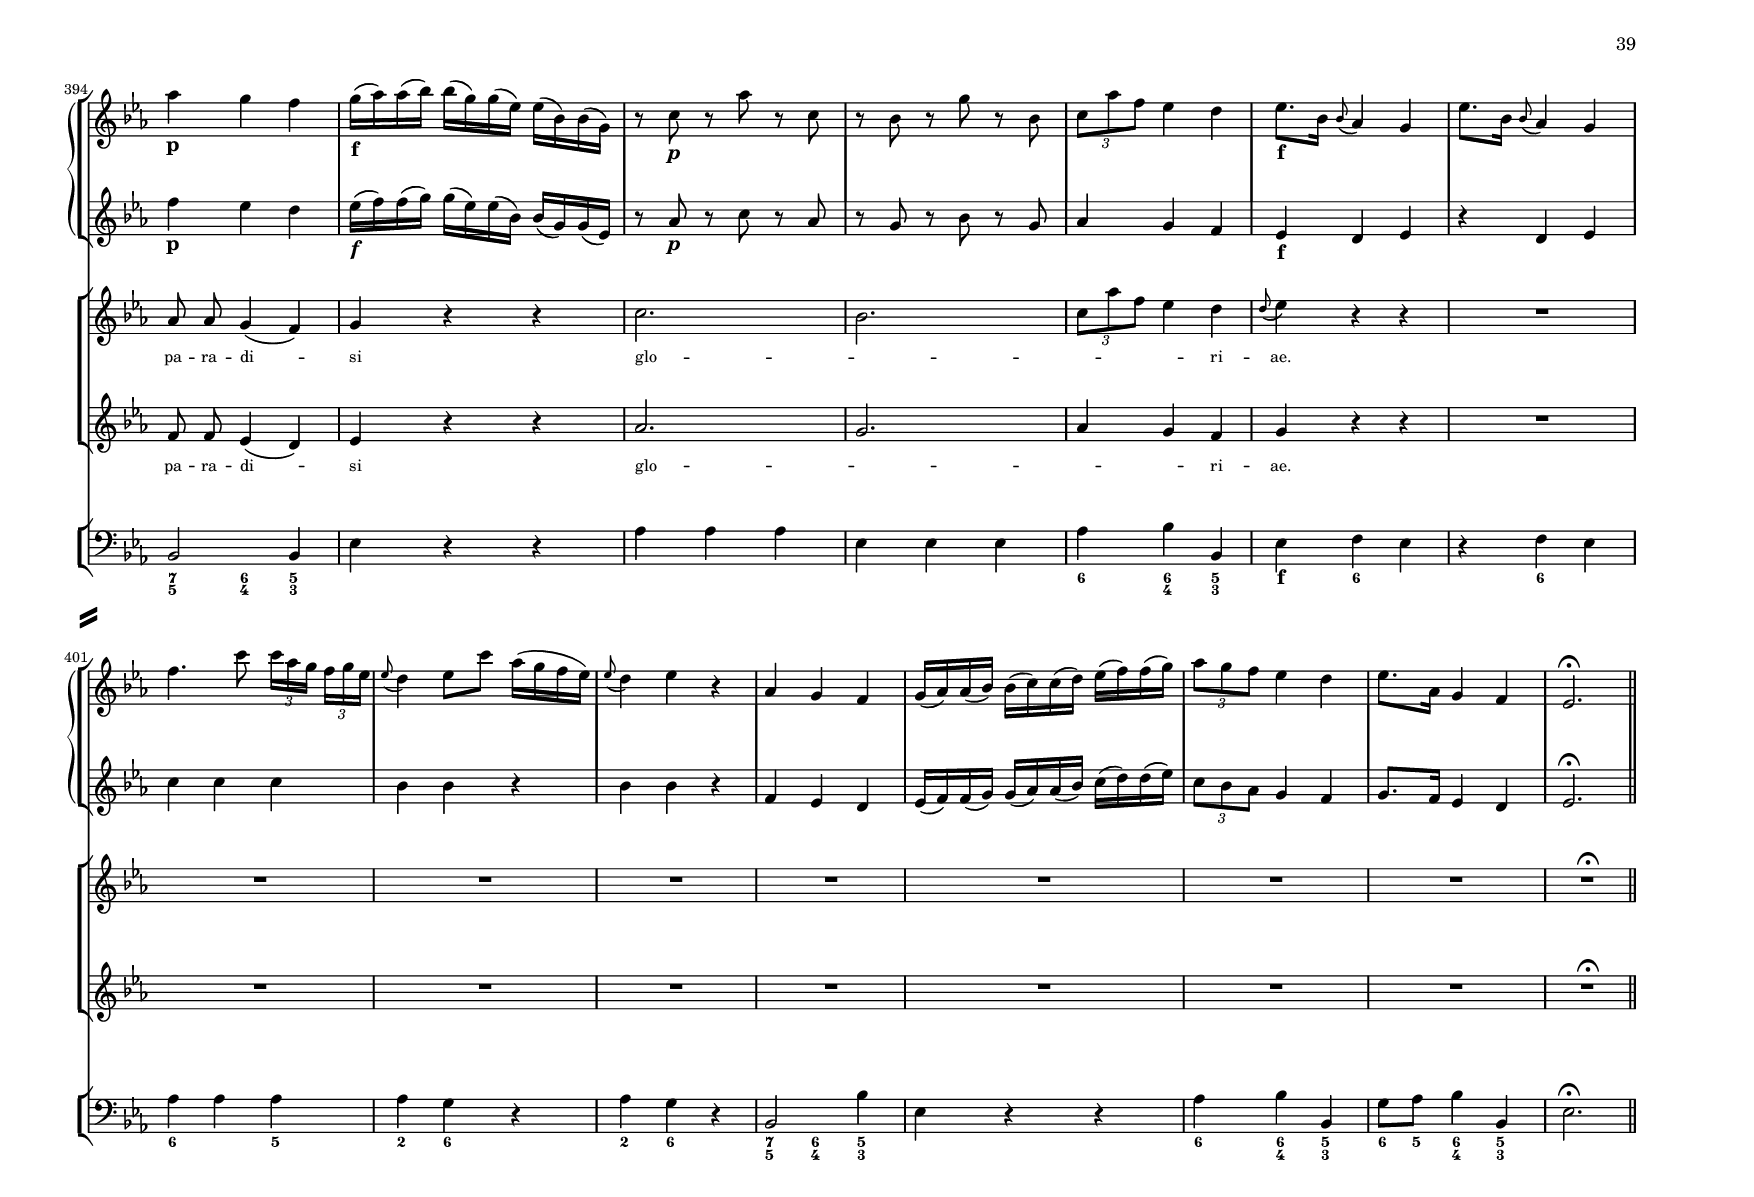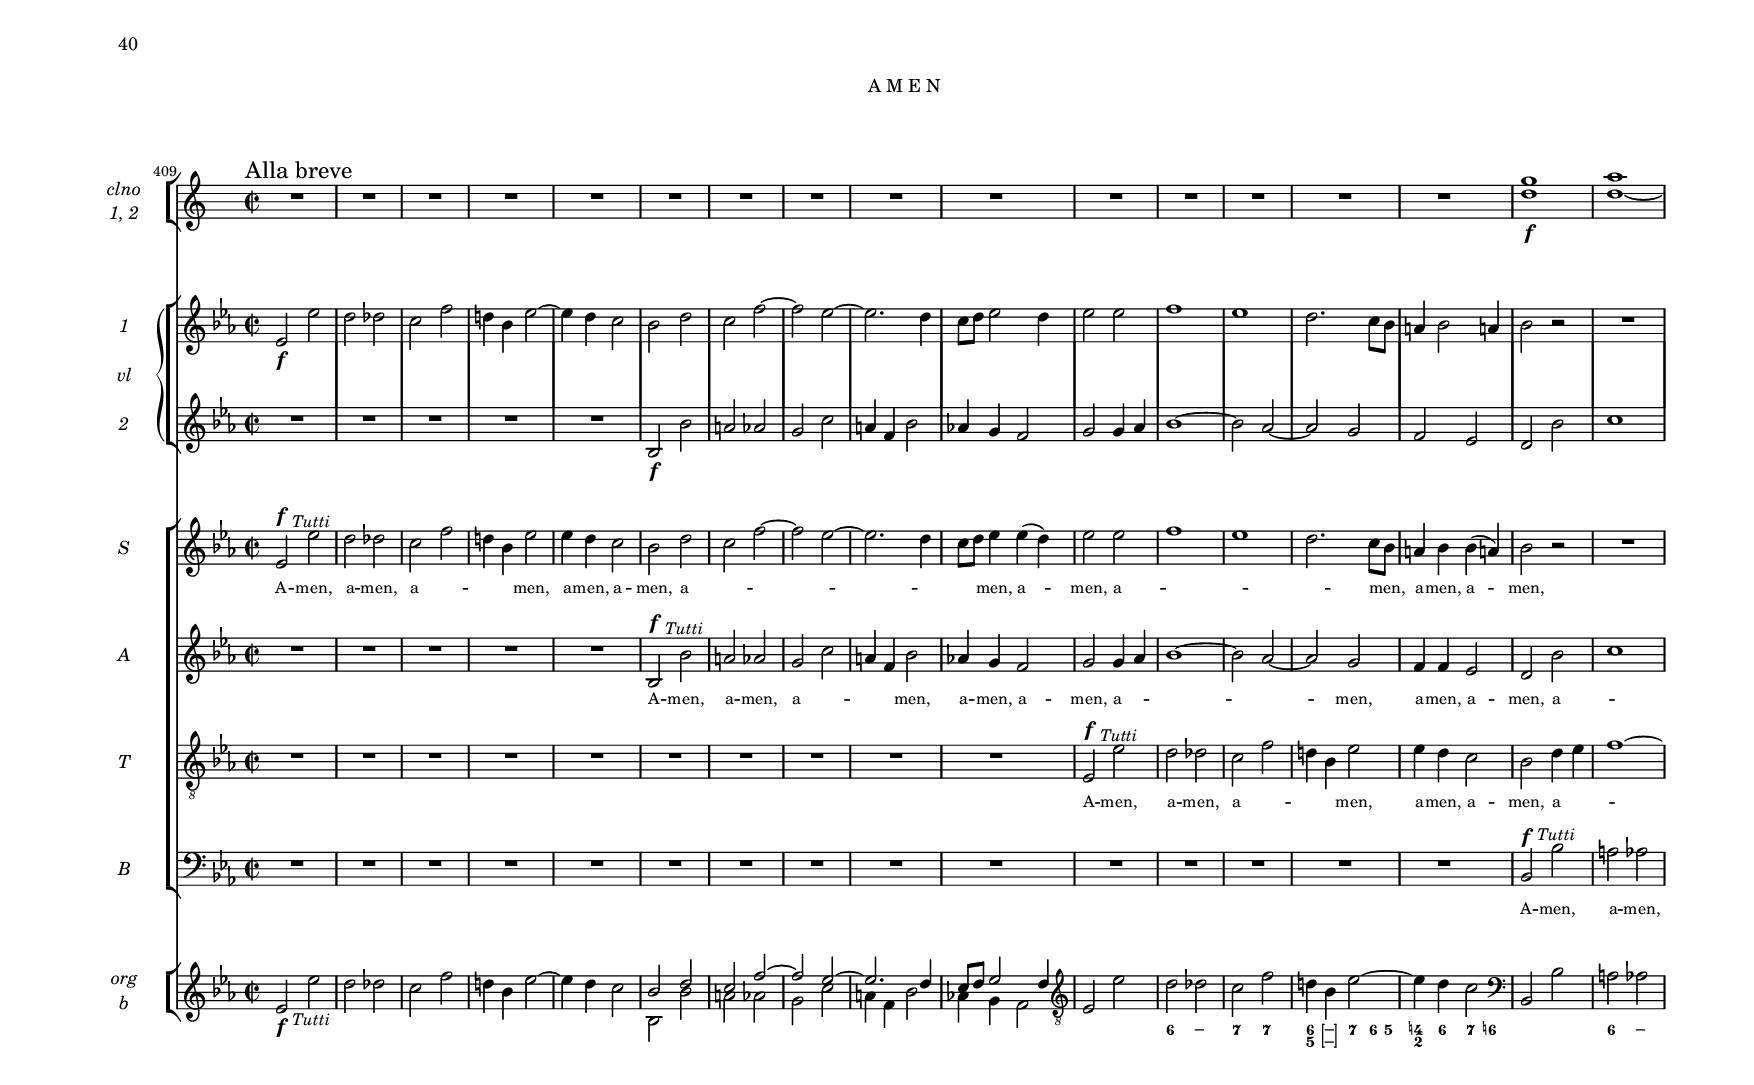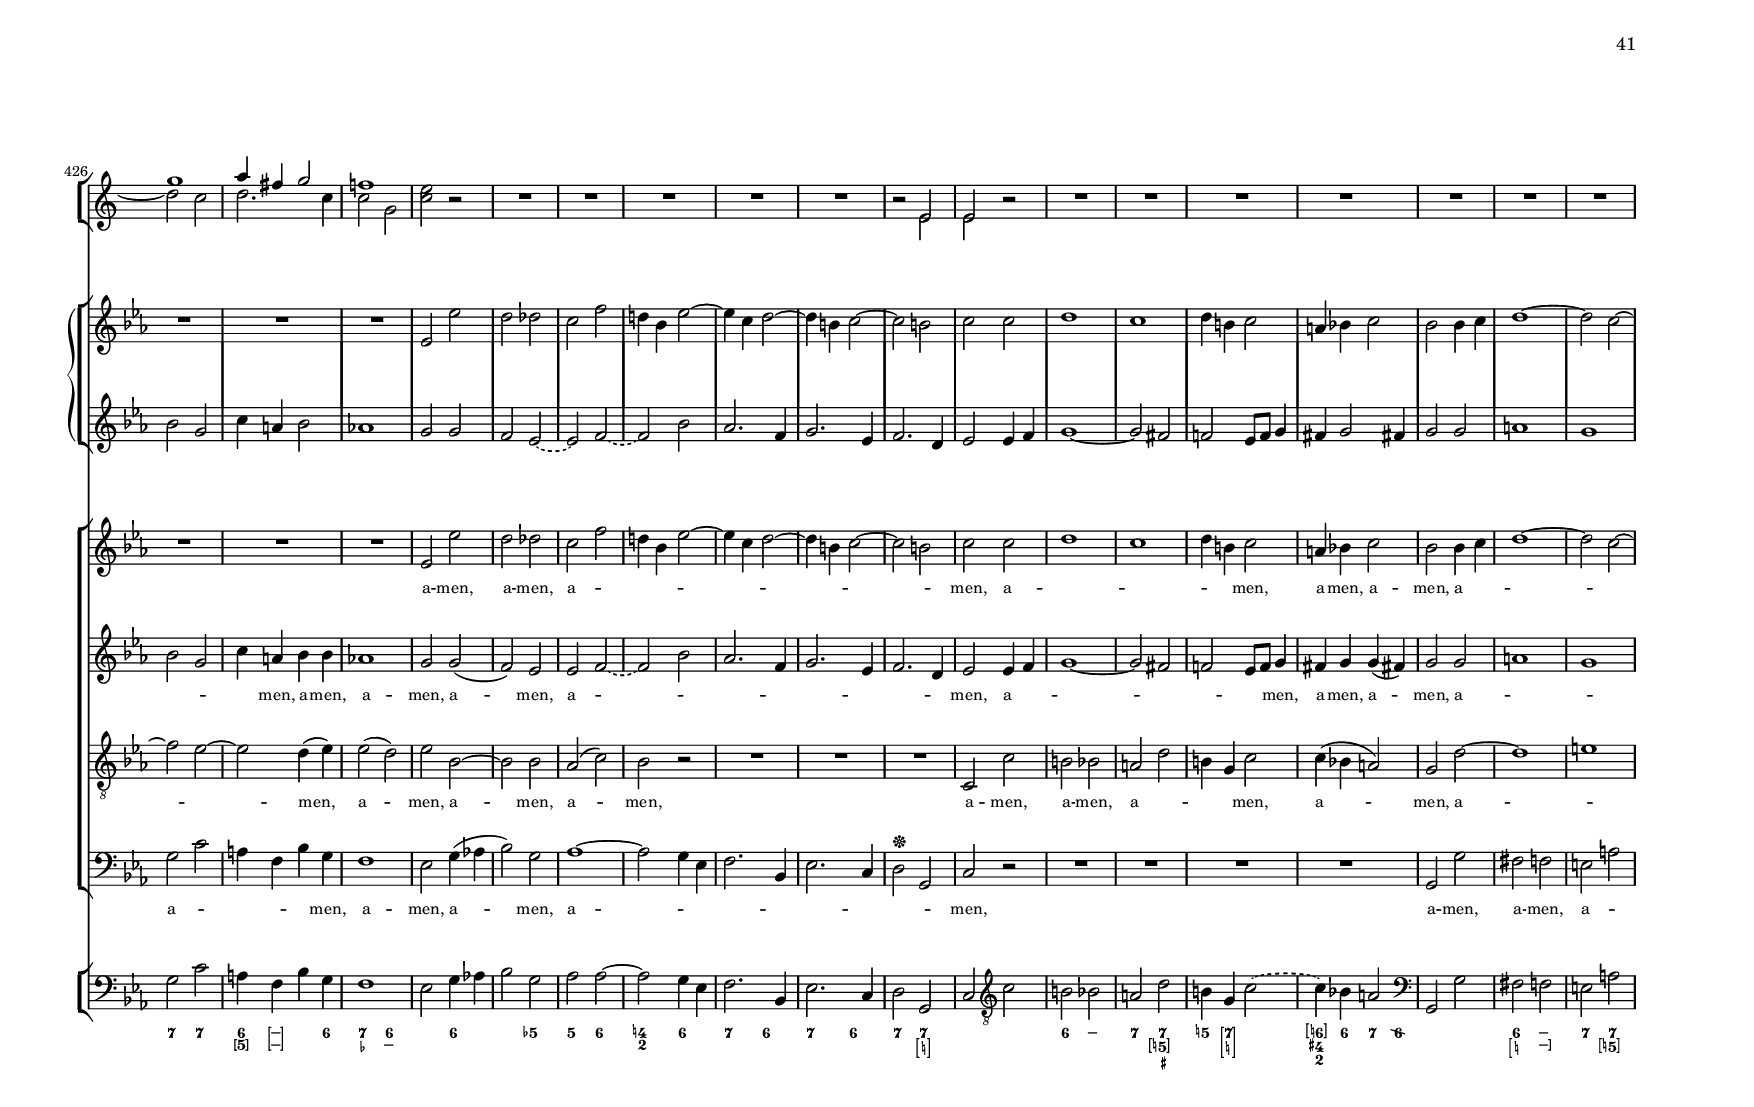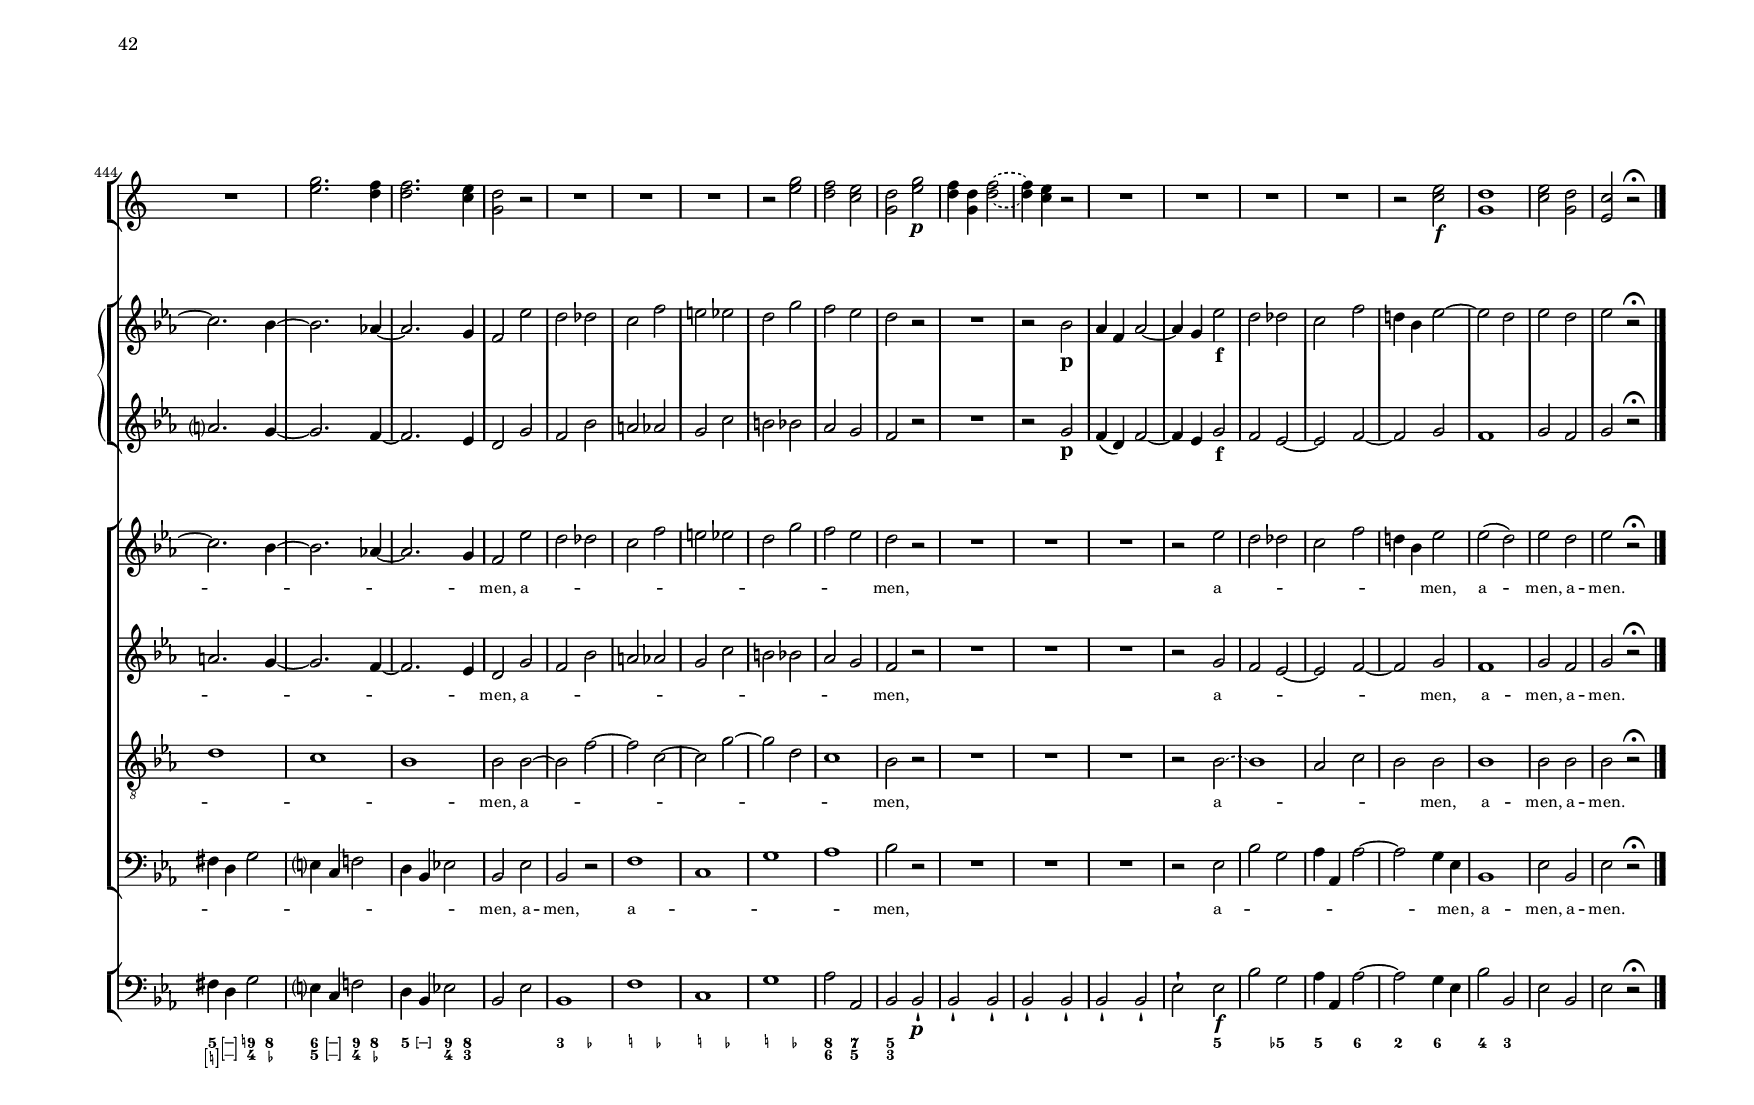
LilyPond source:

% (c) 2020 by Wolfgang Esser-Skala.
% This file is licensed under the Creative Commons Attribution-NonCommercial-ShareAlike 4.0 International License.
% To view a copy of this license, visit http://creativecommons.org/licenses/by-nc-sa/4.0/.

\version "2.22.0"

\include "../definitions.ly"

\paper {
  #(set-paper-size "a4landscape")
  top-margin = 1\cm
  bottom-margin = .5\cm
  outer-margin = 2\cm
  inner-margin = 1.5\cm
  indent = 1\cm
  #(define (page-post-process layout pages) (ly:create-toc-file layout pages))
}

#(set-global-staff-size 15.87)

\book {
	\bookpart {
		\header {
			title = "S T A B A T   M A T E R   D O L O R O S A"
		}
		\paper { indent = 3\cm }
		\score {
			<<
				\new StaffGroup <<
					\new Staff {
						\set Staff.instrumentName = \markup \center-column { "Clarino I, II" "in Es" }
						% \transpose c es
						\partCombine \StabatMaterClarinoI \StabatMaterClarinoII
					}
				>>
				\new StaffGroup <<
					\new GrandStaff <<
						\set GrandStaff.instrumentName = "Violino"
						\new Staff {
							\set Staff.instrumentName = "I"
							\StabatMaterViolinoI
						}
						\new Staff {
							\set Staff.instrumentName = "II"
							\StabatMaterViolinoII
						}
					>>
				>>
				\new ChoirStaff <<
					\new Staff {
						\set Staff.instrumentName = \SopranoIncipit
						\override Staff.InstrumentName.self-alignment-Y = ##f
						\override Staff.InstrumentName.self-alignment-X = #RIGHT
						\new Voice = "Soprano" { \dynamicUp \StabatMaterSopranoNotes }
					}
					\new Lyrics \lyricsto Soprano \StabatMaterSopranoLyrics

					\new Staff {
						\set Staff.instrumentName = \AltoIncipit
						\override Staff.InstrumentName.self-alignment-Y = ##f
						\override Staff.InstrumentName.self-alignment-X = #RIGHT
						\new Voice = "Alto" { \dynamicUp \StabatMaterAltoNotes }
					}
					\new Lyrics \lyricsto Alto \StabatMaterAltoLyrics

					\new Staff {
						\set Staff.instrumentName = \TenoreIncipit
						\override Staff.InstrumentName.self-alignment-Y = ##f
						\override Staff.InstrumentName.self-alignment-X = #RIGHT
						\new Voice = "Tenore" { \dynamicUp \StabatMaterTenoreNotes }
					}
					\new Lyrics \lyricsto Tenore \StabatMaterTenoreLyrics

					\new Staff {
						\set Staff.instrumentName = "Basso"
						\new Voice = "Basso" { \dynamicUp \StabatMaterBassoNotes }
					}
					\new Lyrics \lyricsto Basso \StabatMaterBassoLyrics
				>>
				\new StaffGroup <<
					\new Staff {
						\set Staff.instrumentName = \markup { \center-column { "Organo" "e Bassi" } }
						% \transpose c c,
						\StabatMaterOrgano
					}
				>>
				\new FiguredBass { \StabatMaterBassFigures }
			>>
			\layout { }
			\midi { \tempo 4 = 60 }
		}
	}
	\bookpart {
		\header {
			subtitle = "O   Q U A M   T R I S T I S   E T   A F F L I C T A"
		}
		\score {
			<<
				\new StaffGroup <<
					\new GrandStaff <<
						\set GrandStaff.instrumentName = "vl"
						\new Staff {
							\set Staff.instrumentName = "1"
							\OQuamViolinoI
						}
						\new Staff {
							\set Staff.instrumentName = "2"
							\OQuamViolinoII
						}
					>>
				>>
				\new ChoirStaff <<
					\new Staff {
						\set Staff.instrumentName = "S"
						\new Voice = "Soprano" { \dynamicUp \OQuamSopranoNotes }
					}
					\new Lyrics \lyricsto Soprano \OQuamSopranoLyrics

					\new Staff {
						\set Staff.instrumentName = "A"
						\new Voice = "Alto" { \dynamicUp \OQuamAltoNotes }
					}
					\new Lyrics \lyricsto Alto \OQuamAltoLyrics

					\new Staff {
						\set Staff.instrumentName = "T"
						\new Voice = "Tenore" { \dynamicUp \OQuamTenoreNotes }
					}
					\new Lyrics \lyricsto Tenore \OQuamTenoreLyrics

					\new Staff {
						\set Staff.instrumentName = "B"
						\new Voice = "Basso" { \dynamicUp \OQuamBassoNotes }
					}
					\new Lyrics \lyricsto Basso \OQuamBassoLyrics
				>>
				\new StaffGroup <<
					\new Staff {
						\set Staff.instrumentName = \markup { \center-column { "org" "b" } }
						% \transpose c c,
						\OQuamOrgano
					}
				>>
				\new FiguredBass { \OQuamBassFigures }
			>>
			\layout { }
			\midi { \tempo 4. = 50 }
		}
	}
	\bookpart {
		\header {
			subtitle = "E I A,   M A T E R,   F O N S   A M O R I S"
		}
		\score {
			<<
				\new StaffGroup <<
					\new Staff {
						\set Staff.instrumentName = \markup \center-column { "clno" "1, 2" }
						\set Staff.soloText = \markup { \medium \remark "Solo" }
						% \transpose c es
						\partCombine \EiaMaterClarinoI \EiaMaterClarinoII
					}
				>>
				\new StaffGroup <<
					\new GrandStaff \with { \smallGroupDistance } <<
						\set GrandStaff.instrumentName = "vl"
						\new Staff {
							\set Staff.instrumentName = "1"
							\EiaMaterViolinoI
						}
						\new Staff {
							\set Staff.instrumentName = "2"
							\EiaMaterViolinoII
						}
					>>
					\new Staff {
						\set Staff.instrumentName = \markup \center-column { "vla" "solo" }
						\EiaMaterViola
					}
				>>
				\new ChoirStaff <<
					\new Staff {
						\set Staff.instrumentName = "S"
						\new Voice = "Soprano" { \dynamicUp \EiaMaterSopranoNotes }
					}
					\new Lyrics \lyricsto Soprano \EiaMaterSopranoLyrics

					\new Staff {
						\set Staff.instrumentName = "A"
						\new Voice = "Alto" { \dynamicUp \EiaMaterAltoNotes }
					}
					\new Lyrics \lyricsto Alto \EiaMaterAltoLyrics

					\new Staff {
						\set Staff.instrumentName = "T"
						\new Voice = "Tenore" { \dynamicUp \EiaMaterTenoreNotes }
					}
					\new Lyrics \lyricsto Tenore \EiaMaterTenoreLyrics

					\new Staff {
						\set Staff.instrumentName = "B"
						\new Voice = "Basso" { \dynamicUp \EiaMaterBassoNotes }
					}
					\new Lyrics \lyricsto Basso \EiaMaterBassoLyrics
				>>
				\new StaffGroup <<
					\new Staff {
						\set Staff.instrumentName = \markup { \center-column { "org" "b" } }
						% \transpose c c,
						\EiaMaterOrgano
					}
				>>
				\new FiguredBass { \EiaMaterBassFigures }
			>>
			\layout { }
			\midi { \tempo 4 = 60 }
		}
	}
	\bookpart {
		\header {
			subtitle = "V I R G O   V I R G I N U M   P R A E C L A R A"
		}
		\paper { systems-per-page = #2 }
		\score {
			<<
				\new StaffGroup <<
					\new GrandStaff <<
						\set GrandStaff.instrumentName = "vl"
						\new Staff {
							\set Staff.instrumentName = "1"
							\VirgoViolinoI
						}
						\new Staff {
							\set Staff.instrumentName = "2"
							\VirgoViolinoII
						}
					>>
				>>
				\new ChoirStaff <<
					\new Staff {
						\set Staff.instrumentName = "B"
						\new Voice = "Basso" { \dynamicUp \VirgoBassoNotes }
					}
					\new Lyrics \lyricsto Basso \VirgoBassoLyrics
				>>
				\new StaffGroup <<
					\new Staff {
						\set Staff.instrumentName = \markup { \center-column { "org" "b" } }
						% \transpose c c,
						\VirgoOrgano
					}
				>>
				\new FiguredBass { \VirgoBassFigures }
			>>
			\layout { }
			\midi { \tempo 4 = 120 }
		}
	}
	\bookpart {
		\header {
			subtitle = "C H R I S T E,   C U M   S I T   H I N C   E X I R E"
		}
		\paper {
			top-markup-spacing.basic-distance = #0
			top-markup-spacing.minimum-distance = #0
			markup-system-spacing.basic-distance = #10
			markup-system-spacing.minimum-distance = #10
			top-system-spacing.basic-distance = #10
			top-system-spacing.minimum-distance = #10
			system-system-spacing.basic-distance = #17
			system-system-spacing.minimum-distance = #17
			systems-per-page = #2
		}
		\score {
			<<
				\new StaffGroup <<
					\new GrandStaff \with { \smallGroupDistance } <<
						\set GrandStaff.instrumentName = "vl"
						\new Staff {
							\set Staff.instrumentName = "1"
							\ChristeViolinoI
						}
						\new Staff {
							\set Staff.instrumentName = "2"
							\ChristeViolinoII
						}
					>>
				>>
				\new ChoirStaff <<
					\new Staff {
						\set Staff.instrumentName = "S"
						\new Voice = "Soprano" { \dynamicUp \ChristeSopranoNotes }
					}
					\new Lyrics \lyricsto Soprano \ChristeSopranoLyrics

					\new Staff {
						\set Staff.instrumentName = "A"
						\new Voice = "Alto" { \dynamicUp \ChristeAltoNotes }
					}
					\new Lyrics \lyricsto Alto \ChristeAltoLyrics
				>>
				\new StaffGroup <<
					\new Staff {
						\set Staff.instrumentName = \markup { \center-column { "org" "b" } }
						% \transpose c c,
						\ChristeOrgano
					}
				>>
				\new FiguredBass { \ChristeBassFigures }
			>>
			\layout { }
			\midi { \tempo 4 = 90 }
		}
	}
	\bookpart {
		\header {
			subtitle = "A M E N"
		}
		\score {
			<<
				\new StaffGroup <<
					\new Staff {
						\set Staff.instrumentName = \markup \center-column { "clno" "1, 2" }
						\set Staff.soloText = \markup { \medium \remark "Solo" }
						% \transpose c es
						\partCombine \AmenClarinoI \AmenClarinoII
					}
				>>
				\new StaffGroup <<
					\new GrandStaff <<
						\set GrandStaff.instrumentName = "vl"
						\new Staff {
							\set Staff.instrumentName = "1"
							\AmenViolinoI
						}
						\new Staff {
							\set Staff.instrumentName = "2"
							\AmenViolinoII
						}
					>>
				>>
				\new ChoirStaff <<
					\new Staff {
						\set Staff.instrumentName = "S"
						\new Voice = "Soprano" { \dynamicUp \AmenSopranoNotes }
					}
					\new Lyrics \lyricsto Soprano \AmenSopranoLyrics

					\new Staff {
						\set Staff.instrumentName = "A"
						\new Voice = "Alto" { \dynamicUp \AmenAltoNotes }
					}
					\new Lyrics \lyricsto Alto \AmenAltoLyrics

					\new Staff {
						\set Staff.instrumentName = "T"
						\new Voice = "Tenore" { \dynamicUp \AmenTenoreNotes }
					}
					\new Lyrics \lyricsto Tenore \AmenTenoreLyrics

					\new Staff {
						\set Staff.instrumentName = "B"
						\new Voice = "Basso" { \dynamicUp \AmenBassoNotes }
					}
					\new Lyrics \lyricsto Basso \AmenBassoLyrics
				>>
				\new StaffGroup <<
					\new Staff {
						\set Staff.instrumentName = \markup { \center-column { "org" "b" } }
						% \transpose c c,
						\AmenOrgano
					}
				>>
				\new FiguredBass { \AmenBassFigures }
			>>
			\layout { }
			\midi { \tempo 2 = 120 }
		}
	}
}
